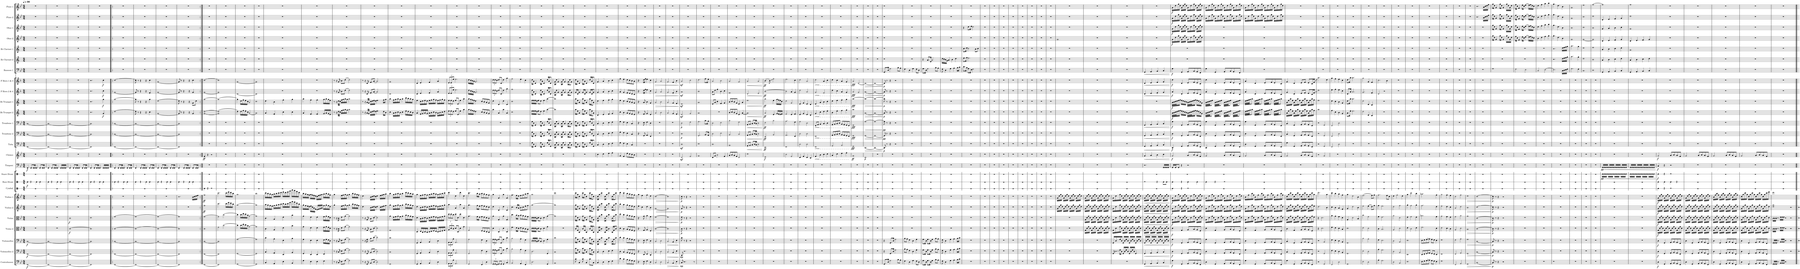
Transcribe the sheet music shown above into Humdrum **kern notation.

**kern	**dynam	**kern	**dynam	**kern	**dynam	**kern	**dynam	**kern	**dynam	**kern	**dynam	**kern	**dynam	**kern	**kern	**dynam	**kern	**dynam	**kern	**dynam	**kern	**dynam	**kern	**dynam	**kern	**dynam	**kern	**dynam	**kern	**dynam	**kern	**dynam	**kern	**dynam	**kern	**dynam	**kern	**dynam	**kern	**kern	**kern	**dynam	**kern	**dynam	**kern	**dynam	**kern	**dynam
*part26	*part26	*part25	*part25	*part24	*part24	*part23	*part23	*part22	*part22	*part21	*part21	*part20	*part20	*part19	*part18	*part18	*part17	*part17	*part16	*part16	*part15	*part15	*part14	*part14	*part13	*part13	*part12	*part12	*part11	*part11	*part10	*part10	*part9	*part9	*part8	*part8	*part7	*part7	*part6	*part5	*part4	*part4	*part3	*part3	*part2	*part2	*part1	*part1
*staff26	*staff26	*staff25	*staff25	*staff24	*staff24	*staff23	*staff23	*staff22	*staff22	*staff21	*staff21	*staff20	*staff20	*staff19	*staff18	*staff18	*staff17	*staff17	*staff16	*staff16	*staff15	*staff15	*staff14	*staff14	*staff13	*staff13	*staff12	*staff12	*staff11	*staff11	*staff10	*staff10	*staff9	*staff9	*staff8	*staff8	*staff7	*staff7	*staff6	*staff5	*staff4	*staff4	*staff3	*staff3	*staff2	*staff2	*staff1	*staff1
*I"Contrabasses	*	*I"Violoncellos 2	*	*I"Violoncellos	*	*I"Violas 2	*	*I"Violas	*	*I"Violins 2	*	*I"Violins 1	*	*I"Cymbal	*I"Bass Drum	*	*I"Snare Drum	*	*I"Timpani	*	*I"Chimes	*	*I"Tuba	*	*I"Trombone 2	*	*I"Trombone 1	*	*I"Bb Trumpet 2	*	*I"Bb Trumpet 1	*	*I"F Horn 2 &amp; 4	*	*I"F Horn 1 &amp; 3	*	*I"Bassoon 1	*	*I"Bb Clarinet 2	*I"Bb Clarinet 1	*I"Oboe 2	*	*I"Oboe 1	*	*I"Flute 2	*	*I"Flute 1	*
*I'Cbs.	*	*I'Vcs. 2	*	*I'Vcs.	*	*I'Vlas. 2	*	*I'Vlas.	*	*I'Vlns. 2	*	*I'Vlns. 1	*	*I'Cym.	*I'B. Dr.	*	*I'Sn. Dr.	*	*I'Timp.	*	*I'Cme.	*	*I'Tba.	*	*I'Tbn. 2	*	*I'Tbn. 1	*	*I'Bb Tpt. 2	*	*I'Bb Tpt. 1	*	*I'F Hn. 2 4	*	*I'F Hn. 1 3	*	*I'Bsn. 1	*	*I'Bb Cl. 2	*I'Bb Cl. 1	*I'Ob. 2	*	*I'Ob. 1	*	*I'Fl. 2	*	*I'Fl. 1	*
*	*	*	*	*	*	*	*	*	*	*	*	*	*	*stria1	*stria1	*	*stria1	*	*	*	*	*	*	*	*	*	*	*	*	*	*	*	*	*	*	*	*	*	*	*	*	*	*	*	*	*	*	*
*clefF4	*	*clefF4	*	*clefF4	*	*clefC3	*	*clefC3	*	*clefG2	*	*clefG2	*	*clefX	*clefX	*	*clefX	*	*clefF4	*	*clefG2	*	*clefF4	*	*clefF4	*	*clefF4	*	*clefG2	*	*clefG2	*	*clefG2	*	*clefG2	*	*clefF4	*	*clefG2	*clefG2	*clefG2	*	*clefG2	*	*clefG2	*	*clefG2	*
*Trd7c12	*	*	*	*	*	*	*	*	*	*	*	*	*	*	*	*	*	*	*	*	*	*	*	*	*	*	*	*	*Trd1c2	*	*Trd1c2	*	*Trd4c7	*	*Trd4c7	*	*	*	*Trd1c2	*Trd1c2	*	*	*	*	*	*	*	*
*k[b-e-]	*	*k[b-e-]	*	*k[b-e-]	*	*k[b-e-]	*	*k[b-e-]	*	*k[b-e-]	*	*k[b-e-]	*	*k[]	*k[]	*	*k[]	*	*k[b-e-]	*	*k[b-e-]	*	*k[b-e-]	*	*k[b-e-]	*	*k[b-e-]	*	*k[]	*	*k[]	*	*k[b-]	*	*k[b-]	*	*k[b-e-]	*	*k[]	*k[]	*k[b-e-]	*	*k[b-e-]	*	*k[b-e-]	*	*k[b-e-]	*
*M4/4	*	*M4/4	*	*M4/4	*	*M4/4	*	*M4/4	*	*M4/4	*	*M4/4	*	*M4/4	*M4/4	*	*M4/4	*	*M4/4	*	*M4/4	*	*M4/4	*	*M4/4	*	*M4/4	*	*M4/4	*	*M4/4	*	*M4/4	*	*M4/4	*	*M4/4	*	*M4/4	*M4/4	*M4/4	*	*M4/4	*	*M4/4	*	*M4/4	*
*MM90	*	*MM90	*	*MM90	*	*MM90	*	*MM90	*	*MM90	*	*MM90	*	*MM90	*MM90	*	*MM90	*	*MM90	*	*MM90	*	*MM90	*	*MM90	*	*MM90	*	*MM90	*	*MM90	*	*MM90	*	*MM90	*	*MM90	*	*MM90	*MM90	*MM90	*	*MM90	*	*MM90	*	*MM90	*
=1	=1	=1	=1	=1	=1	=1	=1	=1	=1	=1	=1	=1	=1	=1	=1	=1	=1	=1	=1	=1	=1	=1	=1	=1	=1	=1	=1	=1	=1	=1	=1	=1	=1	=1	=1	=1	=1	=1	=1	=1	=1	=1	=1	=1	=1	=1	=1	=1
!	!LO:DY:b	!	!LO:DY:b	!	!LO:DY:b	!	!	!	!	!	!	!	!	!	!	!LO:DY:b	!	!	!	!LO:DY:b	!	!	!	!	!	!	!	!	!	!	!	!	!	!	!	!	!	!	!	!	!	!	!	!	!	!	!	!
[1FF	f	[1FF	f	[1C	f	1r	.	1r	.	1r	.	1r	.	1r	4Re\	f	1r	.	4FF/	f	1r	.	[1FF	.	[1C	.	[1C	.	1r	.	1r	.	1r	.	1r	.	1r	.	1r	1r	1r	.	1r	.	1r	.	1r	.
.	.	.	.	.	.	.	.	.	.	.	.	.	.	.	4r	.	.	.	8FF/L	.	.	.	.	.	.	.	.	.	.	.	.	.	.	.	.	.	.	.	.	.	.	.	.	.	.	.	.	.
.	.	.	.	.	.	.	.	.	.	.	.	.	.	.	.	.	.	.	16FF/L	.	.	.	.	.	.	.	.	.	.	.	.	.	.	.	.	.	.	.	.	.	.	.	.	.	.	.	.	.
.	.	.	.	.	.	.	.	.	.	.	.	.	.	.	.	.	.	.	16FF/JJ	.	.	.	.	.	.	.	.	.	.	.	.	.	.	.	.	.	.	.	.	.	.	.	.	.	.	.	.	.
.	.	.	.	.	.	.	.	.	.	.	.	.	.	.	4Re\	.	.	.	4FF/	.	.	.	.	.	.	.	.	.	.	.	.	.	.	.	.	.	.	.	.	.	.	.	.	.	.	.	.	.
.	.	.	.	.	.	.	.	.	.	.	.	.	.	.	4Re\	.	.	.	8FF/L	.	.	.	.	.	.	.	.	.	.	.	.	.	.	.	.	.	.	.	.	.	.	.	.	.	.	.	.	.
.	.	.	.	.	.	.	.	.	.	.	.	.	.	.	.	.	.	.	16FF/L	.	.	.	.	.	.	.	.	.	.	.	.	.	.	.	.	.	.	.	.	.	.	.	.	.	.	.	.	.
.	.	.	.	.	.	.	.	.	.	.	.	.	.	.	.	.	.	.	16FF/JJ	.	.	.	.	.	.	.	.	.	.	.	.	.	.	.	.	.	.	.	.	.	.	.	.	.	.	.	.	.
=2	=2	=2	=2	=2	=2	=2	=2	=2	=2	=2	=2	=2	=2	=2	=2	=2	=2	=2	=2	=2	=2	=2	=2	=2	=2	=2	=2	=2	=2	=2	=2	=2	=2	=2	=2	=2	=2	=2	=2	=2	=2	=2	=2	=2	=2	=2	=2	=2
1FF_	.	1FF_	.	1C_	.	1r	.	1r	.	1r	.	1r	.	1r	4Re\	.	1r	.	4FF/	.	1r	.	1FF_	.	1C_	.	1C_	.	1r	.	1r	.	1r	.	1r	.	1r	.	1r	1r	1r	.	1r	.	1r	.	1r	.
.	.	.	.	.	.	.	.	.	.	.	.	.	.	.	4r	.	.	.	8FF/L	.	.	.	.	.	.	.	.	.	.	.	.	.	.	.	.	.	.	.	.	.	.	.	.	.	.	.	.	.
.	.	.	.	.	.	.	.	.	.	.	.	.	.	.	.	.	.	.	16FF/L	.	.	.	.	.	.	.	.	.	.	.	.	.	.	.	.	.	.	.	.	.	.	.	.	.	.	.	.	.
.	.	.	.	.	.	.	.	.	.	.	.	.	.	.	.	.	.	.	16FF/JJ	.	.	.	.	.	.	.	.	.	.	.	.	.	.	.	.	.	.	.	.	.	.	.	.	.	.	.	.	.
.	.	.	.	.	.	.	.	.	.	.	.	.	.	.	4Re\	.	.	.	4FF/	.	.	.	.	.	.	.	.	.	.	.	.	.	.	.	.	.	.	.	.	.	.	.	.	.	.	.	.	.
.	.	.	.	.	.	.	.	.	.	.	.	.	.	.	4Re\	.	.	.	16FF/LL	.	.	.	.	.	.	.	.	.	.	.	.	.	.	.	.	.	.	.	.	.	.	.	.	.	.	.	.	.
.	.	.	.	.	.	.	.	.	.	.	.	.	.	.	.	.	.	.	16FF/	.	.	.	.	.	.	.	.	.	.	.	.	.	.	.	.	.	.	.	.	.	.	.	.	.	.	.	.	.
.	.	.	.	.	.	.	.	.	.	.	.	.	.	.	.	.	.	.	16FF/	.	.	.	.	.	.	.	.	.	.	.	.	.	.	.	.	.	.	.	.	.	.	.	.	.	.	.	.	.
.	.	.	.	.	.	.	.	.	.	.	.	.	.	.	.	.	.	.	16FF/JJ	.	.	.	.	.	.	.	.	.	.	.	.	.	.	.	.	.	.	.	.	.	.	.	.	.	.	.	.	.
=3	=3	=3	=3	=3	=3	=3	=3	=3	=3	=3	=3	=3	=3	=3	=3	=3	=3	=3	=3	=3	=3	=3	=3	=3	=3	=3	=3	=3	=3	=3	=3	=3	=3	=3	=3	=3	=3	=3	=3	=3	=3	=3	=3	=3	=3	=3	=3	=3
!	!	!	!	!	!	!	!LO:DY:b	!	!LO:DY:b	!	!	!	!	!	!	!	!	!	!	!	!	!	!	!	!	!	!	!	!	!	!	!	!	!	!	!	!	!	!	!	!	!	!	!	!	!	!	!
1FF_	.	1FF_	.	1C_	.	[1c	f	1c	f	1r	.	1r	.	1r	4Re\	.	1r	.	4FF/	.	1r	.	1FF_	.	1C_	.	1C_	.	1r	.	1r	.	1r	.	1r	.	1r	.	1r	1r	1r	.	1r	.	1r	.	1r	.
.	.	.	.	.	.	.	.	.	.	.	.	.	.	.	4r	.	.	.	8FF/L	.	.	.	.	.	.	.	.	.	.	.	.	.	.	.	.	.	.	.	.	.	.	.	.	.	.	.	.	.
.	.	.	.	.	.	.	.	.	.	.	.	.	.	.	.	.	.	.	16FF/L	.	.	.	.	.	.	.	.	.	.	.	.	.	.	.	.	.	.	.	.	.	.	.	.	.	.	.	.	.
.	.	.	.	.	.	.	.	.	.	.	.	.	.	.	.	.	.	.	16FF/JJ	.	.	.	.	.	.	.	.	.	.	.	.	.	.	.	.	.	.	.	.	.	.	.	.	.	.	.	.	.
.	.	.	.	.	.	.	.	.	.	.	.	.	.	.	4Re\	.	.	.	4FF/	.	.	.	.	.	.	.	.	.	.	.	.	.	.	.	.	.	.	.	.	.	.	.	.	.	.	.	.	.
.	.	.	.	.	.	.	.	.	.	.	.	.	.	.	4Re\	.	.	.	8FF/L	.	.	.	.	.	.	.	.	.	.	.	.	.	.	.	.	.	.	.	.	.	.	.	.	.	.	.	.	.
.	.	.	.	.	.	.	.	.	.	.	.	.	.	.	.	.	.	.	16FF/L	.	.	.	.	.	.	.	.	.	.	.	.	.	.	.	.	.	.	.	.	.	.	.	.	.	.	.	.	.
.	.	.	.	.	.	.	.	.	.	.	.	.	.	.	.	.	.	.	16FF/JJ	.	.	.	.	.	.	.	.	.	.	.	.	.	.	.	.	.	.	.	.	.	.	.	.	.	.	.	.	.
=4	=4	=4	=4	=4	=4	=4	=4	=4	=4	=4	=4	=4	=4	=4	=4	=4	=4	=4	=4	=4	=4	=4	=4	=4	=4	=4	=4	=4	=4	=4	=4	=4	=4	=4	=4	=4	=4	=4	=4	=4	=4	=4	=4	=4	=4	=4	=4	=4
1FF]	.	1FF]	.	1C]	.	1c]	.	1d	.	1r	.	1r	.	1r	4Re\	.	1r	.	4FF/	.	1r	.	1FF]	.	1C]	.	1C]	.	2.r	.	2.r	.	2.r	.	2.r	.	1r	.	1r	1r	1r	.	1r	.	1r	.	1r	.
.	.	.	.	.	.	.	.	.	.	.	.	.	.	.	4r	.	.	.	8FF/L	.	.	.	.	.	.	.	.	.	.	.	.	.	.	.	.	.	.	.	.	.	.	.	.	.	.	.	.	.
.	.	.	.	.	.	.	.	.	.	.	.	.	.	.	.	.	.	.	16FF/L	.	.	.	.	.	.	.	.	.	.	.	.	.	.	.	.	.	.	.	.	.	.	.	.	.	.	.	.	.
.	.	.	.	.	.	.	.	.	.	.	.	.	.	.	.	.	.	.	16FF/JJ	.	.	.	.	.	.	.	.	.	.	.	.	.	.	.	.	.	.	.	.	.	.	.	.	.	.	.	.	.
.	.	.	.	.	.	.	.	.	.	.	.	.	.	.	4Re\	.	.	.	4FF/	.	.	.	.	.	.	.	.	.	.	.	.	.	.	.	.	.	.	.	.	.	.	.	.	.	.	.	.	.
!	!	!	!	!	!	!	!	!	!	!	!	!	!	!	!	!	!	!	!	!	!	!	!	!	!	!	!	!	!	!LO:DY:b	!	!LO:DY:b	!	!LO:DY:b	!	!LO:DY:b	!	!	!	!	!	!	!	!	!	!	!	!
.	.	.	.	.	.	.	.	.	.	.	.	.	.	.	4Re\	.	.	.	16FF/LL	.	.	.	.	.	.	.	.	.	4g/	f	4gg\	f	4cc\	f	4cc\	f	.	.	.	.	.	.	.	.	.	.	.	.
.	.	.	.	.	.	.	.	.	.	.	.	.	.	.	.	.	.	.	16FF/	.	.	.	.	.	.	.	.	.	.	.	.	.	.	.	.	.	.	.	.	.	.	.	.	.	.	.	.	.
.	.	.	.	.	.	.	.	.	.	.	.	.	.	.	.	.	.	.	16FF/	.	.	.	.	.	.	.	.	.	.	.	.	.	.	.	.	.	.	.	.	.	.	.	.	.	.	.	.	.
.	.	.	.	.	.	.	.	.	.	.	.	.	.	.	.	.	.	.	16FF/JJ	.	.	.	.	.	.	.	.	.	.	.	.	.	.	.	.	.	.	.	.	.	.	.	.	.	.	.	.	.
=5!|:	=5!|:	=5!|:	=5!|:	=5!|:	=5!|:	=5!|:	=5!|:	=5!|:	=5!|:	=5!|:	=5!|:	=5!|:	=5!|:	=5!|:	=5!|:	=5!|:	=5!|:	=5!|:	=5!|:	=5!|:	=5!|:	=5!|:	=5!|:	=5!|:	=5!|:	=5!|:	=5!|:	=5!|:	=5!|:	=5!|:	=5!|:	=5!|:	=5!|:	=5!|:	=5!|:	=5!|:	=5!|:	=5!|:	=5!|:	=5!|:	=5!|:	=5!|:	=5!|:	=5!|:	=5!|:	=5!|:	=5!|:	=5!|:
[1FF	.	[1FF	.	[1C	.	[1c	.	[1f	.	1r	.	1r	.	1r	4Re\	.	1r	.	4FF/	.	1r	.	[1FF	.	[1C	.	[1C	.	[1dd	.	[1gg	.	[1g	.	[1cc	.	1r	.	1r	1r	1r	.	1r	.	1r	.	1r	.
.	.	.	.	.	.	.	.	.	.	.	.	.	.	.	4r	.	.	.	8FF/L	.	.	.	.	.	.	.	.	.	.	.	.	.	.	.	.	.	.	.	.	.	.	.	.	.	.	.	.	.
.	.	.	.	.	.	.	.	.	.	.	.	.	.	.	.	.	.	.	16FF/L	.	.	.	.	.	.	.	.	.	.	.	.	.	.	.	.	.	.	.	.	.	.	.	.	.	.	.	.	.
.	.	.	.	.	.	.	.	.	.	.	.	.	.	.	.	.	.	.	16FF/JJ	.	.	.	.	.	.	.	.	.	.	.	.	.	.	.	.	.	.	.	.	.	.	.	.	.	.	.	.	.
.	.	.	.	.	.	.	.	.	.	.	.	.	.	.	4Re\	.	.	.	4FF/	.	.	.	.	.	.	.	.	.	.	.	.	.	.	.	.	.	.	.	.	.	.	.	.	.	.	.	.	.
.	.	.	.	.	.	.	.	.	.	.	.	.	.	.	4Re\	.	.	.	8FF/L	.	.	.	.	.	.	.	.	.	.	.	.	.	.	.	.	.	.	.	.	.	.	.	.	.	.	.	.	.
.	.	.	.	.	.	.	.	.	.	.	.	.	.	.	.	.	.	.	16FF/L	.	.	.	.	.	.	.	.	.	.	.	.	.	.	.	.	.	.	.	.	.	.	.	.	.	.	.	.	.
.	.	.	.	.	.	.	.	.	.	.	.	.	.	.	.	.	.	.	16FF/JJ	.	.	.	.	.	.	.	.	.	.	.	.	.	.	.	.	.	.	.	.	.	.	.	.	.	.	.	.	.
=6	=6	=6	=6	=6	=6	=6	=6	=6	=6	=6	=6	=6	=6	=6	=6	=6	=6	=6	=6	=6	=6	=6	=6	=6	=6	=6	=6	=6	=6	=6	=6	=6	=6	=6	=6	=6	=6	=6	=6	=6	=6	=6	=6	=6	=6	=6	=6	=6
1FF_	.	1FF_	.	1C_	.	1c_	.	1f_	.	1r	.	1r	.	1r	4Re\	.	1r	.	4FF/	.	1r	.	1FF_	.	1C_	.	1C_	.	8dd\]	.	8gg\]	.	8g/]	.	8cc\]	.	1r	.	1r	1r	1r	.	1r	.	1r	.	1r	.
.	.	.	.	.	.	.	.	.	.	.	.	.	.	.	.	.	.	.	.	.	.	.	.	.	.	.	.	.	8r	.	8r	.	8r	.	8r	.	.	.	.	.	.	.	.	.	.	.	.	.
.	.	.	.	.	.	.	.	.	.	.	.	.	.	.	4r	.	.	.	8FF/L	.	.	.	.	.	.	.	.	.	4r	.	4r	.	4r	.	4r	.	.	.	.	.	.	.	.	.	.	.	.	.
.	.	.	.	.	.	.	.	.	.	.	.	.	.	.	.	.	.	.	16FF/L	.	.	.	.	.	.	.	.	.	.	.	.	.	.	.	.	.	.	.	.	.	.	.	.	.	.	.	.	.
.	.	.	.	.	.	.	.	.	.	.	.	.	.	.	.	.	.	.	16FF/JJ	.	.	.	.	.	.	.	.	.	.	.	.	.	.	.	.	.	.	.	.	.	.	.	.	.	.	.	.	.
.	.	.	.	.	.	.	.	.	.	.	.	.	.	.	4Re\	.	.	.	4FF/	.	.	.	.	.	.	.	.	.	4r	.	4r	.	4r	.	4r	.	.	.	.	.	.	.	.	.	.	.	.	.
.	.	.	.	.	.	.	.	.	.	.	.	.	.	.	4Re\	.	.	.	8FF/L	.	.	.	.	.	.	.	.	.	4cc\	.	4gg\	.	4f/	.	4cc\	.	.	.	.	.	.	.	.	.	.	.	.	.
.	.	.	.	.	.	.	.	.	.	.	.	.	.	.	.	.	.	.	16FF/L	.	.	.	.	.	.	.	.	.	.	.	.	.	.	.	.	.	.	.	.	.	.	.	.	.	.	.	.	.
.	.	.	.	.	.	.	.	.	.	.	.	.	.	.	.	.	.	.	16FF/JJ	.	.	.	.	.	.	.	.	.	.	.	.	.	.	.	.	.	.	.	.	.	.	.	.	.	.	.	.	.
=7	=7	=7	=7	=7	=7	=7	=7	=7	=7	=7	=7	=7	=7	=7	=7	=7	=7	=7	=7	=7	=7	=7	=7	=7	=7	=7	=7	=7	=7	=7	=7	=7	=7	=7	=7	=7	=7	=7	=7	=7	=7	=7	=7	=7	=7	=7	=7	=7
1FF_	.	1FF_	.	1C_	.	1c_	.	1f_	.	1r	.	1r	.	1r	4Re\	.	1r	.	4FF/	.	1r	.	1FF_	.	1C_	.	1C_	.	[1g	.	[1dd	.	[1g	.	[1g	.	1r	.	1r	1r	1r	.	1r	.	1r	.	1r	.
.	.	.	.	.	.	.	.	.	.	.	.	.	.	.	4r	.	.	.	8FF/L	.	.	.	.	.	.	.	.	.	.	.	.	.	.	.	.	.	.	.	.	.	.	.	.	.	.	.	.	.
.	.	.	.	.	.	.	.	.	.	.	.	.	.	.	.	.	.	.	16FF/L	.	.	.	.	.	.	.	.	.	.	.	.	.	.	.	.	.	.	.	.	.	.	.	.	.	.	.	.	.
.	.	.	.	.	.	.	.	.	.	.	.	.	.	.	.	.	.	.	16FF/JJ	.	.	.	.	.	.	.	.	.	.	.	.	.	.	.	.	.	.	.	.	.	.	.	.	.	.	.	.	.
.	.	.	.	.	.	.	.	.	.	.	.	.	.	.	4Re\	.	.	.	4FF/	.	.	.	.	.	.	.	.	.	.	.	.	.	.	.	.	.	.	.	.	.	.	.	.	.	.	.	.	.
.	.	.	.	.	.	.	.	.	.	.	.	.	.	.	4Re\	.	.	.	8FF/L	.	.	.	.	.	.	.	.	.	.	.	.	.	.	.	.	.	.	.	.	.	.	.	.	.	.	.	.	.
.	.	.	.	.	.	.	.	.	.	.	.	.	.	.	.	.	.	.	16FF/L	.	.	.	.	.	.	.	.	.	.	.	.	.	.	.	.	.	.	.	.	.	.	.	.	.	.	.	.	.
.	.	.	.	.	.	.	.	.	.	.	.	.	.	.	.	.	.	.	16FF/JJ	.	.	.	.	.	.	.	.	.	.	.	.	.	.	.	.	.	.	.	.	.	.	.	.	.	.	.	.	.
=8	=8	=8	=8	=8	=8	=8	=8	=8	=8	=8	=8	=8	=8	=8	=8	=8	=8	=8	=8	=8	=8	=8	=8	=8	=8	=8	=8	=8	=8	=8	=8	=8	=8	=8	=8	=8	=8	=8	=8	=8	=8	=8	=8	=8	=8	=8	=8	=8
1FF]	.	1FF]	.	1C]	.	1c]	.	1f]	.	1r	.	2.r	.	1r	4Re\	.	1r	.	4FF/	.	1r	.	1FF]	.	1C]	.	1C]	.	8g/]	.	8dd\]	.	8g/]	.	8g/]	.	1r	.	1r	1r	1r	.	1r	.	1r	.	1r	.
.	.	.	.	.	.	.	.	.	.	.	.	.	.	.	.	.	.	.	.	.	.	.	.	.	.	.	.	.	8r	.	8r	.	8r	.	8r	.	.	.	.	.	.	.	.	.	.	.	.	.
.	.	.	.	.	.	.	.	.	.	.	.	.	.	.	4r	.	.	.	8FF/L	.	.	.	.	.	.	.	.	.	4r	.	4r	.	4r	.	4r	.	.	.	.	.	.	.	.	.	.	.	.	.
.	.	.	.	.	.	.	.	.	.	.	.	.	.	.	.	.	.	.	16FF/L	.	.	.	.	.	.	.	.	.	.	.	.	.	.	.	.	.	.	.	.	.	.	.	.	.	.	.	.	.
.	.	.	.	.	.	.	.	.	.	.	.	.	.	.	.	.	.	.	16FF/JJ	.	.	.	.	.	.	.	.	.	.	.	.	.	.	.	.	.	.	.	.	.	.	.	.	.	.	.	.	.
.	.	.	.	.	.	.	.	.	.	.	.	.	.	.	4Re\	.	.	.	4FF/	.	.	.	.	.	.	.	.	.	4r	.	4r	.	4r	.	4r	.	.	.	.	.	.	.	.	.	.	.	.	.
.	.	.	.	.	.	.	.	.	.	.	.	16b-\LL	.	.	4Re\	.	.	.	8FF/L	.	.	.	.	.	.	.	.	.	4g/	.	8g\L	.	4g/	.	4cc\	.	.	.	.	.	.	.	.	.	.	.	.	.
.	.	.	.	.	.	.	.	.	.	.	.	16cc\	.	.	.	.	.	.	.	.	.	.	.	.	.	.	.	.	.	.	.	.	.	.	.	.	.	.	.	.	.	.	.	.	.	.	.	.
.	.	.	.	.	.	.	.	.	.	.	.	16dd\	.	.	.	.	.	.	16FF/L	.	.	.	.	.	.	.	.	.	.	.	8dd\J	.	.	.	.	.	.	.	.	.	.	.	.	.	.	.	.	.
.	.	.	.	.	.	.	.	.	.	.	.	16ee-\JJ	.	.	.	.	.	.	16FF/JJ	.	.	.	.	.	.	.	.	.	.	.	.	.	.	.	.	.	.	.	.	.	.	.	.	.	.	.	.	.
=9:|!	=9:|!	=9:|!	=9:|!	=9:|!	=9:|!	=9:|!	=9:|!	=9:|!	=9:|!	=9:|!	=9:|!	=9:|!	=9:|!	=9:|!	=9:|!	=9:|!	=9:|!	=9:|!	=9:|!	=9:|!	=9:|!	=9:|!	=9:|!	=9:|!	=9:|!	=9:|!	=9:|!	=9:|!	=9:|!	=9:|!	=9:|!	=9:|!	=9:|!	=9:|!	=9:|!	=9:|!	=9:|!	=9:|!	=9:|!	=9:|!	=9:|!	=9:|!	=9:|!	=9:|!	=9:|!	=9:|!	=9:|!	=9:|!
!	!	!	!	!	!	!	!	!	!	!	!LO:DY:b	!	!LO:DY:b	!	!	!	!	!	!	!	!	!LO:DY:b	!	!	!	!	!	!	!	!	!	!	!	!	!	!	!	!	!	!	!	!	!	!	!	!	!	!
[1FF	.	[1FF	.	[1C	.	1c	.	[1f	.	1ff	ff	1ff	ff	4Re\	1r	.	1r	.	1r	.	4f/	ff	1r	.	1r	.	1r	.	[1g [1dd	.	[1gg	.	[1g	.	[1cc	.	1r	.	1r	1r	1r	.	1r	.	1r	.	1r	.
.	.	.	.	.	.	.	.	.	.	.	.	.	.	4r	.	.	.	.	.	.	4r	.	.	.	.	.	.	.	.	.	.	.	.	.	.	.	.	.	.	.	.	.	.	.	.	.	.	.
.	.	.	.	.	.	.	.	.	.	.	.	.	.	2r	.	.	.	.	.	.	2r	.	.	.	.	.	.	.	.	.	.	.	.	.	.	.	.	.	.	.	.	.	.	.	.	.	.	.
=10	=10	=10	=10	=10	=10	=10	=10	=10	=10	=10	=10	=10	=10	=10	=10	=10	=10	=10	=10	=10	=10	=10	=10	=10	=10	=10	=10	=10	=10	=10	=10	=10	=10	=10	=10	=10	=10	=10	=10	=10	=10	=10	=10	=10	=10	=10	=10	=10
1FF]	.	1FF]	.	1C]	.	2f\	.	2f\]	.	2.ccc\	.	2.ccc\	.	1r	1r	.	1r	.	1r	.	1r	.	1r	.	1r	.	1r	.	(1g] 1dd]	.	(1gg]	.	1g]	.	1cc]	.	1r	.	1r	1r	1r	.	1r	.	1r	.	1r	.
.	.	.	.	.	.	[2cc\	.	[2cc\	.	.	.	.	.	.	.	.	.	.	.	.	.	.	.	.	.	.	.	.	.	.	.	.	.	.	.	.	.	.	.	.	.	.	.	.	.	.	.	.
.	.	.	.	.	.	.	.	.	.	16ccc\LL	.	16ccc\LL	.	.	.	.	.	.	.	.	.	.	.	.	.	.	.	.	.	.	.	.	.	.	.	.	.	.	.	.	.	.	.	.	.	.	.	.
.	.	.	.	.	.	.	.	.	.	16eee-\	.	16eee-\	.	.	.	.	.	.	.	.	.	.	.	.	.	.	.	.	.	.	.	.	.	.	.	.	.	.	.	.	.	.	.	.	.	.	.	.
.	.	.	.	.	.	.	.	.	.	16ddd\	.	16ddd\	.	.	.	.	.	.	.	.	.	.	.	.	.	.	.	.	.	.	.	.	.	.	.	.	.	.	.	.	.	.	.	.	.	.	.	.
.	.	.	.	.	.	.	.	.	.	16bb-\JJ	.	16bb-\JJ	.	.	.	.	.	.	.	.	.	.	.	.	.	.	.	.	.	.	.	.	.	.	.	.	.	.	.	.	.	.	.	.	.	.	.	.
=11	=11	=11	=11	=11	=11	=11	=11	=11	=11	=11	=11	=11	=11	=11	=11	=11	=11	=11	=11	=11	=11	=11	=11	=11	=11	=11	=11	=11	=11	=11	=11	=11	=11	=11	=11	=11	=11	=11	=11	=11	=11	=11	=11	=11	=11	=11	=11	=11
[1GG	.	[1GG	.	[1G	.	4cc\]	.	4cc\]	.	[1gg	.	1gg	.	1r	1r	.	1r	.	1r	.	1r	.	1r	.	1r	.	1r	.	4dd\)	.	4gg\)	.	[1d	.	[1g	.	1r	.	1r	1r	1r	.	1r	.	1r	.	1r	.
.	.	.	.	.	.	16cc\LL	.	16cc\LL	.	.	.	.	.	.	.	.	.	.	.	.	.	.	.	.	.	.	.	.	16dd\LL	.	16dd\LL	.	.	.	.	.	.	.	.	.	.	.	.	.	.	.	.	.
.	.	.	.	.	.	16ee-\	.	16ee-\	.	.	.	.	.	.	.	.	.	.	.	.	.	.	.	.	.	.	.	.	16ff\	.	16ff\	.	.	.	.	.	.	.	.	.	.	.	.	.	.	.	.	.
.	.	.	.	.	.	16dd\	.	16dd\	.	.	.	.	.	.	.	.	.	.	.	.	.	.	.	.	.	.	.	.	16ee\	.	16ee\	.	.	.	.	.	.	.	.	.	.	.	.	.	.	.	.	.
.	.	.	.	.	.	16b-\JJ	.	16b-\JJ	.	.	.	.	.	.	.	.	.	.	.	.	.	.	.	.	.	.	.	.	16cc\JJ	.	16cc\JJ	.	.	.	.	.	.	.	.	.	.	.	.	.	.	.	.	.
.	.	.	.	.	.	[2g\	.	[2g\	.	.	.	.	.	.	.	.	.	.	.	.	.	.	.	.	.	.	.	.	[2a/	.	2a/	.	.	.	.	.	.	.	.	.	.	.	.	.	.	.	.	.
=12	=12	=12	=12	=12	=12	=12	=12	=12	=12	=12	=12	=12	=12	=12	=12	=12	=12	=12	=12	=12	=12	=12	=12	=12	=12	=12	=12	=12	=12	=12	=12	=12	=12	=12	=12	=12	=12	=12	=12	=12	=12	=12	=12	=12	=12	=12	=12	=12
1GG]	.	1GG]	.	1G]	.	1g]	.	1g]	.	1gg]	.	1bb-	.	1r	1r	.	1r	.	1r	.	1r	.	1r	.	1r	.	1r	.	1a]	.	1cc	.	1d]	.	1g]	.	1r	.	1r	1r	1r	.	1r	.	1r	.	1r	.
=13	=13	=13	=13	=13	=13	=13	=13	=13	=13	=13	=13	=13	=13	=13	=13	=13	=13	=13	=13	=13	=13	=13	=13	=13	=13	=13	=13	=13	=13	=13	=13	=13	=13	=13	=13	=13	=13	=13	=13	=13	=13	=13	=13	=13	=13	=13	=13	=13
4C/	.	4C/	.	4c\	.	4c\	.	4c\	.	16aa\LL	.	16ccc\LL	.	1r	1r	.	1r	.	1r	.	1r	.	1r	.	1r	.	1r	.	4a/	.	4dd\	.	1r	.	1r	.	1r	.	1r	1r	1r	.	1r	.	1r	.	1r	.
.	.	.	.	.	.	.	.	.	.	16gg\	.	16bb-\	.	.	.	.	.	.	.	.	.	.	.	.	.	.	.	.	.	.	.	.	.	.	.	.	.	.	.	.	.	.	.	.	.	.	.	.
.	.	.	.	.	.	.	.	.	.	16ff\	.	16aa\	.	.	.	.	.	.	.	.	.	.	.	.	.	.	.	.	.	.	.	.	.	.	.	.	.	.	.	.	.	.	.	.	.	.	.	.
.	.	.	.	.	.	.	.	.	.	16ee-\JJ	.	16gg\JJ	.	.	.	.	.	.	.	.	.	.	.	.	.	.	.	.	.	.	.	.	.	.	.	.	.	.	.	.	.	.	.	.	.	.	.	.
4AA/	.	4AA/	.	4A\	.	4A/	.	4A/	.	16ff\LL	.	16aa\LL	.	.	.	.	.	.	.	.	.	.	.	.	.	.	.	.	4f/	.	4b\	.	.	.	.	.	.	.	.	.	.	.	.	.	.	.	.	.
.	.	.	.	.	.	.	.	.	.	16gg\	.	16bb-\	.	.	.	.	.	.	.	.	.	.	.	.	.	.	.	.	.	.	.	.	.	.	.	.	.	.	.	.	.	.	.	.	.	.	.	.
.	.	.	.	.	.	.	.	.	.	16aa\	.	16ccc\	.	.	.	.	.	.	.	.	.	.	.	.	.	.	.	.	.	.	.	.	.	.	.	.	.	.	.	.	.	.	.	.	.	.	.	.
.	.	.	.	.	.	.	.	.	.	16bb-\JJ	.	16ddd\JJ	.	.	.	.	.	.	.	.	.	.	.	.	.	.	.	.	.	.	.	.	.	.	.	.	.	.	.	.	.	.	.	.	.	.	.	.
4E-\	.	4EE-/	.	4E-\	.	4e-\	.	4e-\	.	16ccc\LL	.	16eee-\LL	.	.	.	.	.	.	.	.	.	.	.	.	.	.	.	.	4cc\	.	4ff\	.	.	.	.	.	.	.	.	.	.	.	.	.	.	.	.	.
.	.	.	.	.	.	.	.	.	.	16bb-\	.	16ddd\	.	.	.	.	.	.	.	.	.	.	.	.	.	.	.	.	.	.	.	.	.	.	.	.	.	.	.	.	.	.	.	.	.	.	.	.
.	.	.	.	.	.	.	.	.	.	16ccc\	.	16eee-\	.	.	.	.	.	.	.	.	.	.	.	.	.	.	.	.	.	.	.	.	.	.	.	.	.	.	.	.	.	.	.	.	.	.	.	.
.	.	.	.	.	.	.	.	.	.	16eee-\JJ	.	16ggg\JJ	.	.	.	.	.	.	.	.	.	.	.	.	.	.	.	.	.	.	.	.	.	.	.	.	.	.	.	.	.	.	.	.	.	.	.	.
4BB-/	.	4BB-/	.	4B-\	.	4b-\	.	4b-\	.	16ggg\LL	.	16bbb-\LL	.	.	.	.	.	.	.	.	.	.	.	.	.	.	.	.	4cc\	.	4gg\	.	.	.	.	.	.	.	.	.	.	.	.	.	.	.	.	.
.	.	.	.	.	.	.	.	.	.	16fff\	.	16aaa\	.	.	.	.	.	.	.	.	.	.	.	.	.	.	.	.	.	.	.	.	.	.	.	.	.	.	.	.	.	.	.	.	.	.	.	.
.	.	.	.	.	.	.	.	.	.	16ddd\	.	16fff\	.	.	.	.	.	.	.	.	.	.	.	.	.	.	.	.	.	.	.	.	.	.	.	.	.	.	.	.	.	.	.	.	.	.	.	.
.	.	.	.	.	.	.	.	.	.	16bb-\JJ	.	16ddd\JJ	.	.	.	.	.	.	.	.	.	.	.	.	.	.	.	.	.	.	.	.	.	.	.	.	.	.	.	.	.	.	.	.	.	.	.	.
=14	=14	=14	=14	=14	=14	=14	=14	=14	=14	=14	=14	=14	=14	=14	=14	=14	=14	=14	=14	=14	=14	=14	=14	=14	=14	=14	=14	=14	=14	=14	=14	=14	=14	=14	=14	=14	=14	=14	=14	=14	=14	=14	=14	=14	=14	=14	=14	=14
4G\	.	4GG/	.	4G\	.	4g\	.	4g\	.	16gg\LL	.	16bb-\LL	.	1r	1r	.	1r	.	1r	.	1r	.	1r	.	1r	.	1r	.	4a/	.	4aa\	.	1r	.	1r	.	1r	.	1r	1r	1r	.	1r	.	1r	.	1r	.
.	.	.	.	.	.	.	.	.	.	16ff\	.	16aa\	.	.	.	.	.	.	.	.	.	.	.	.	.	.	.	.	.	.	.	.	.	.	.	.	.	.	.	.	.	.	.	.	.	.	.	.
.	.	.	.	.	.	.	.	.	.	16ee-\	.	16gg\	.	.	.	.	.	.	.	.	.	.	.	.	.	.	.	.	.	.	.	.	.	.	.	.	.	.	.	.	.	.	.	.	.	.	.	.
.	.	.	.	.	.	.	.	.	.	16dd\JJ	.	16ff\JJ	.	.	.	.	.	.	.	.	.	.	.	.	.	.	.	.	.	.	.	.	.	.	.	.	.	.	.	.	.	.	.	.	.	.	.	.
4E-\	.	4EE-/	.	4E-\	.	4e-\	.	4e-\	.	16ee-\LL	.	16gg\LL	.	.	.	.	.	.	.	.	.	.	.	.	.	.	.	.	4f/	.	4ff\	.	.	.	.	.	.	.	.	.	.	.	.	.	.	.	.	.
.	.	.	.	.	.	.	.	.	.	16cc\	.	16ff\	.	.	.	.	.	.	.	.	.	.	.	.	.	.	.	.	.	.	.	.	.	.	.	.	.	.	.	.	.	.	.	.	.	.	.	.
.	.	.	.	.	.	.	.	.	.	16a\	.	16ee-\	.	.	.	.	.	.	.	.	.	.	.	.	.	.	.	.	.	.	.	.	.	.	.	.	.	.	.	.	.	.	.	.	.	.	.	.
.	.	.	.	.	.	.	.	.	.	16f\JJ	.	16dd\JJ	.	.	.	.	.	.	.	.	.	.	.	.	.	.	.	.	.	.	.	.	.	.	.	.	.	.	.	.	.	.	.	.	.	.	.	.
4E-\	.	4EE-/	.	4E-\	.	4e-\	.	4e-\	.	16e-/LL	.	16cc\LL	.	.	.	.	.	.	.	.	.	.	.	.	.	.	.	.	4f/	.	4ff\	.	.	.	.	.	.	.	.	.	.	.	.	.	.	.	.	.
.	.	.	.	.	.	.	.	.	.	16f/	.	16ee-\	.	.	.	.	.	.	.	.	.	.	.	.	.	.	.	.	.	.	.	.	.	.	.	.	.	.	.	.	.	.	.	.	.	.	.	.
.	.	.	.	.	.	.	.	.	.	16g/	.	16ff\	.	.	.	.	.	.	.	.	.	.	.	.	.	.	.	.	.	.	.	.	.	.	.	.	.	.	.	.	.	.	.	.	.	.	.	.
.	.	.	.	.	.	.	.	.	.	16a/JJ	.	16gg\JJ	.	.	.	.	.	.	.	.	.	.	.	.	.	.	.	.	.	.	.	.	.	.	.	.	.	.	.	.	.	.	.	.	.	.	.	.
4F\	.	4FF/	.	16F\LL	.	16f\LL	.	16f\LL	.	16ff\LL	.	16aa\LL	.	.	.	.	.	.	.	.	.	.	.	.	.	.	.	.	16g/LL	.	16gg\LL	.	.	.	.	.	.	.	.	.	.	.	.	.	.	.	.	.
.	.	.	.	16G\	.	16g\	.	16g\	.	16gg\	.	16bb-\	.	.	.	.	.	.	.	.	.	.	.	.	.	.	.	.	16a/	.	16aa\	.	.	.	.	.	.	.	.	.	.	.	.	.	.	.	.	.
.	.	.	.	16F\	.	16f\	.	16f\	.	16ff\	.	16aa\	.	.	.	.	.	.	.	.	.	.	.	.	.	.	.	.	16g/	.	16gg\	.	.	.	.	.	.	.	.	.	.	.	.	.	.	.	.	.
.	.	.	.	16D\JJ	.	16d\JJ	.	16d\JJ	.	16dd\JJ	.	16ff\JJ	.	.	.	.	.	.	.	.	.	.	.	.	.	.	.	.	16e/JJ	.	16ee\JJ	.	.	.	.	.	.	.	.	.	.	.	.	.	.	.	.	.
=15	=15	=15	=15	=15	=15	=15	=15	=15	=15	=15	=15	=15	=15	=15	=15	=15	=15	=15	=15	=15	=15	=15	=15	=15	=15	=15	=15	=15	=15	=15	=15	=15	=15	=15	=15	=15	=15	=15	=15	=15	=15	=15	=15	=15	=15	=15	=15	=15
8r	.	8r	.	8r	.	8r	.	8r	.	4gg\	.	4gg\	.	1r	1r	.	1r	.	1r	.	1r	.	1r	.	1r	.	1r	.	8r	.	8r	.	8r	.	8r	.	1r	.	1r	1r	1r	.	1r	.	1r	.	1r	.
16r	.	16r	.	16r	.	16r	.	16r	.	.	.	.	.	.	.	.	.	.	.	.	.	.	.	.	.	.	.	.	16r	.	16r	.	16r	.	16r	.	.	.	.	.	.	.	.	.	.	.	.	.
16C/	.	16C/	.	16C/	.	16c\	.	16c\	.	.	.	.	.	.	.	.	.	.	.	.	.	.	.	.	.	.	.	.	32dd\LLL	.	32dd\LLL	.	16g/	.	16g/	.	.	.	.	.	.	.	.	.	.	.	.	.
.	.	.	.	.	.	.	.	.	.	.	.	.	.	.	.	.	.	.	.	.	.	.	.	.	.	.	.	.	32cc\JJJ	.	32cc\JJJ	.	.	.	.	.	.	.	.	.	.	.	.	.	.	.	.	.
8E-\L	.	8E-\L	.	8E-\L	.	8e-\L	.	8e-\L	.	16ee-\LL	.	16ee-\LL	.	.	.	.	.	.	.	.	.	.	.	.	.	.	.	.	16ff\LL	.	16ff\LL	.	8b-\L	.	8b-\L	.	.	.	.	.	.	.	.	.	.	.	.	.
.	.	.	.	.	.	.	.	.	.	16ff\	.	16ff\	.	.	.	.	.	.	.	.	.	.	.	.	.	.	.	.	16gg\	.	16gg\	.	.	.	.	.	.	.	.	.	.	.	.	.	.	.	.	.
(8G\J	.	(8G\J	.	(8G\J	.	(8g\J	.	(8g\J	.	16gg\	.	16gg\	.	.	.	.	.	.	.	.	.	.	.	.	.	.	.	.	16aa\	.	16aa\	.	(8dd\J	.	(8dd\J	.	.	.	.	.	.	.	.	.	.	.	.	.
.	.	.	.	.	.	.	.	.	.	16ff\JJ	.	16ff\JJ	.	.	.	.	.	.	.	.	.	.	.	.	.	.	.	.	16gg\JJ	.	16gg\JJ	.	.	.	.	.	.	.	.	.	.	.	.	.	.	.	.	.
2G\)	.	2G\)	.	2G\)	.	2g\)	.	2g\)	.	4gg\	.	4gg\	.	.	.	.	.	.	.	.	.	.	.	.	.	.	.	.	2aa\	.	2aa\	.	2dd\)	.	2dd\)	.	.	.	.	.	.	.	.	.	.	.	.	.
.	.	.	.	.	.	.	.	.	.	16bb-\LL	.	16bb-\LL	.	.	.	.	.	.	.	.	.	.	.	.	.	.	.	.	.	.	.	.	.	.	.	.	.	.	.	.	.	.	.	.	.	.	.	.
.	.	.	.	.	.	.	.	.	.	16aa\	.	16aa\	.	.	.	.	.	.	.	.	.	.	.	.	.	.	.	.	.	.	.	.	.	.	.	.	.	.	.	.	.	.	.	.	.	.	.	.
.	.	.	.	.	.	.	.	.	.	16gg\	.	16gg\	.	.	.	.	.	.	.	.	.	.	.	.	.	.	.	.	.	.	.	.	.	.	.	.	.	.	.	.	.	.	.	.	.	.	.	.
.	.	.	.	.	.	.	.	.	.	16ff\JJ	.	16ff\JJ	.	.	.	.	.	.	.	.	.	.	.	.	.	.	.	.	.	.	.	.	.	.	.	.	.	.	.	.	.	.	.	.	.	.	.	.
=16	=16	=16	=16	=16	=16	=16	=16	=16	=16	=16	=16	=16	=16	=16	=16	=16	=16	=16	=16	=16	=16	=16	=16	=16	=16	=16	=16	=16	=16	=16	=16	=16	=16	=16	=16	=16	=16	=16	=16	=16	=16	=16	=16	=16	=16	=16	=16	=16
8r	.	8r	.	8r	.	8r	.	8r	.	4dd\	.	4dd\	.	1r	1r	.	1r	.	1r	.	1r	.	1r	.	1r	.	1r	.	8r	.	8r	.	8r	.	8r	.	1r	.	1r	1r	1r	.	1r	.	1r	.	1r	.
16r	.	16r	.	16r	.	16r	.	16r	.	.	.	.	.	.	.	.	.	.	.	.	.	.	.	.	.	.	.	.	16r	.	16r	.	16r	.	16r	.	.	.	.	.	.	.	.	.	.	.	.	.
16GG/	.	16GG/	.	16G\	.	16G/	.	16G/	.	.	.	.	.	.	.	.	.	.	.	.	.	.	.	.	.	.	.	.	32a/LLL	.	32a/LLL	.	16d/	.	16d/	.	.	.	.	.	.	.	.	.	.	.	.	.
.	.	.	.	.	.	.	.	.	.	.	.	.	.	.	.	.	.	.	.	.	.	.	.	.	.	.	.	.	32g/JJJ	.	32g/JJJ	.	.	.	.	.	.	.	.	.	.	.	.	.	.	.	.	.
8BB-/L	.	8BB-/L	.	8B-\L	.	8B-\L	.	8B-\L	.	16b-\LL	.	16b-\LL	.	.	.	.	.	.	.	.	.	.	.	.	.	.	.	.	16cc\LL	.	16cc\LL	.	8f/L	.	8f/L	.	.	.	.	.	.	.	.	.	.	.	.	.
.	.	.	.	.	.	.	.	.	.	16cc\	.	16cc\	.	.	.	.	.	.	.	.	.	.	.	.	.	.	.	.	16dd\	.	16dd\	.	.	.	.	.	.	.	.	.	.	.	.	.	.	.	.	.
(8D/J	.	(8D/J	.	(8d\J	.	(8d\J	.	(8d\J	.	16dd\	.	16dd\	.	.	.	.	.	.	.	.	.	.	.	.	.	.	.	.	16ee\	.	16ee\	.	(8a/J	.	(8a/J	.	.	.	.	.	.	.	.	.	.	.	.	.
.	.	.	.	.	.	.	.	.	.	16cc\JJ	.	16cc\JJ	.	.	.	.	.	.	.	.	.	.	.	.	.	.	.	.	16dd\JJ	.	16dd\JJ	.	.	.	.	.	.	.	.	.	.	.	.	.	.	.	.	.
2D\)	.	2D\)	.	2d\)	.	2d\)	.	2d\)	.	4dd\	.	4dd\	.	.	.	.	.	.	.	.	.	.	.	.	.	.	.	.	4.ee\	.	4.ee\	.	2a/)	.	2a/)	.	.	.	.	.	.	.	.	.	.	.	.	.
.	.	.	.	.	.	.	.	.	.	16cc\LL	.	16ee-\LL	.	.	.	.	.	.	.	.	.	.	.	.	.	.	.	.	.	.	.	.	.	.	.	.	.	.	.	.	.	.	.	.	.	.	.	.
.	.	.	.	.	.	.	.	.	.	16dd\	.	16ff\	.	.	.	.	.	.	.	.	.	.	.	.	.	.	.	.	.	.	.	.	.	.	.	.	.	.	.	.	.	.	.	.	.	.	.	.
.	.	.	.	.	.	.	.	.	.	16ee-\	.	16gg\	.	.	.	.	.	.	.	.	.	.	.	.	.	.	.	.	16dd\LL	.	16ff\LL	.	.	.	.	.	.	.	.	.	.	.	.	.	.	.	.	.
.	.	.	.	.	.	.	.	.	.	16ff\JJ	.	16aa\JJ	.	.	.	.	.	.	.	.	.	.	.	.	.	.	.	.	16b\JJ	.	16gg\JJ	.	.	.	.	.	.	.	.	.	.	.	.	.	.	.	.	.
=17	=17	=17	=17	=17	=17	=17	=17	=17	=17	=17	=17	=17	=17	=17	=17	=17	=17	=17	=17	=17	=17	=17	=17	=17	=17	=17	=17	=17	=17	=17	=17	=17	=17	=17	=17	=17	=17	=17	=17	=17	=17	=17	=17	=17	=17	=17	=17	=17
1GG	.	1C	.	1c	.	1G	.	4g\	.	4gg\	.	4bb-\	.	1r	1r	.	1r	.	1r	.	1r	.	1r	.	1r	.	1r	.	4cc\	.	4aa\	.	1d	.	1g	.	1r	.	1r	1r	1r	.	1r	.	1r	.	1r	.
.	.	.	.	.	.	.	.	16e-\LL	.	16ee-\LL	.	16gg\LL	.	.	.	.	.	.	.	.	.	.	.	.	.	.	.	.	16a\LL	.	16ff\LL	.	.	.	.	.	.	.	.	.	.	.	.	.	.	.	.	.
.	.	.	.	.	.	.	.	16f\	.	16ff\	.	16aa\	.	.	.	.	.	.	.	.	.	.	.	.	.	.	.	.	16b\	.	16gg\	.	.	.	.	.	.	.	.	.	.	.	.	.	.	.	.	.
.	.	.	.	.	.	.	.	16g\	.	16gg\	.	16bb-\	.	.	.	.	.	.	.	.	.	.	.	.	.	.	.	.	16cc\	.	16aa\	.	.	.	.	.	.	.	.	.	.	.	.	.	.	.	.	.
.	.	.	.	.	.	.	.	16f\JJ	.	16ff\JJ	.	16aa\JJ	.	.	.	.	.	.	.	.	.	.	.	.	.	.	.	.	16b\JJ	.	16gg\JJ	.	.	.	.	.	.	.	.	.	.	.	.	.	.	.	.	.
.	.	.	.	.	.	.	.	4g\	.	4gg\	.	4bb-\	.	.	.	.	.	.	.	.	.	.	.	.	.	.	.	.	4cc\	.	4aa\	.	.	.	.	.	.	.	.	.	.	.	.	.	.	.	.	.
.	.	.	.	.	.	.	.	16b-\LL	.	16bb-\LL	.	16ddd\LL	.	.	.	.	.	.	.	.	.	.	.	.	.	.	.	.	16ee\LL	.	16ccc\LL	.	.	.	.	.	.	.	.	.	.	.	.	.	.	.	.	.
.	.	.	.	.	.	.	.	16a\	.	16aa\	.	16ccc\	.	.	.	.	.	.	.	.	.	.	.	.	.	.	.	.	16dd\	.	16bb\	.	.	.	.	.	.	.	.	.	.	.	.	.	.	.	.	.
.	.	.	.	.	.	.	.	16g\	.	16gg\	.	16bb-\	.	.	.	.	.	.	.	.	.	.	.	.	.	.	.	.	16cc\	.	16aa\	.	.	.	.	.	.	.	.	.	.	.	.	.	.	.	.	.
.	.	.	.	.	.	.	.	16f\JJ	.	16ff\JJ	.	16aa\JJ	.	.	.	.	.	.	.	.	.	.	.	.	.	.	.	.	16b\JJ	.	16gg\JJ	.	.	.	.	.	.	.	.	.	.	.	.	.	.	.	.	.
=18	=18	=18	=18	=18	=18	=18	=18	=18	=18	=18	=18	=18	=18	=18	=18	=18	=18	=18	=18	=18	=18	=18	=18	=18	=18	=18	=18	=18	=18	=18	=18	=18	=18	=18	=18	=18	=18	=18	=18	=18	=18	=18	=18	=18	=18	=18	=18	=18
4GG/	.	4GG/	.	4GG/	.	4D/	.	4d\	.	4dd\	.	4gg\	.	1r	1r	.	1r	.	1r	.	1r	.	1r	.	1r	.	1r	.	4a/	.	4ee\	.	4d/	.	4d/	.	1r	.	1r	1r	1r	.	1r	.	1r	.	1r	.
4AA/	.	4AA/	.	4AA/	.	16E-/LL	.	16B-\LL	.	16b-\LL	.	16ee-\LL	.	.	.	.	.	.	.	.	.	.	.	.	.	.	.	.	16f/LL	.	16cc\LL	.	4e/	.	4e/	.	.	.	.	.	.	.	.	.	.	.	.	.
.	.	.	.	.	.	16C/	.	16c\	.	16cc\	.	16ff\	.	.	.	.	.	.	.	.	.	.	.	.	.	.	.	.	16g/	.	16dd\	.	.	.	.	.	.	.	.	.	.	.	.	.	.	.	.	.
.	.	.	.	.	.	16D/	.	16d\	.	16dd\	.	16gg\	.	.	.	.	.	.	.	.	.	.	.	.	.	.	.	.	16a/	.	16ee\	.	.	.	.	.	.	.	.	.	.	.	.	.	.	.	.	.
.	.	.	.	.	.	16C/JJ	.	16c\JJ	.	16cc\JJ	.	16ff\JJ	.	.	.	.	.	.	.	.	.	.	.	.	.	.	.	.	16g/JJ	.	16dd\JJ	.	.	.	.	.	.	.	.	.	.	.	.	.	.	.	.	.
4BB-/	.	4BB-/	.	4BB-/	.	16D/LL	.	16d\LL	.	16dd\LL	.	16gg\LL	.	.	.	.	.	.	.	.	.	.	.	.	.	.	.	.	16a\LL	.	16ee\LL	.	4f/	.	4f/	.	.	.	.	.	.	.	.	.	.	.	.	.
.	.	.	.	.	.	16E-/	.	16e-\	.	16ee-\	.	16aa\	.	.	.	.	.	.	.	.	.	.	.	.	.	.	.	.	16b\	.	16ff\	.	.	.	.	.	.	.	.	.	.	.	.	.	.	.	.	.
.	.	.	.	.	.	16F/	.	16f\	.	16ff\	.	16bb-\	.	.	.	.	.	.	.	.	.	.	.	.	.	.	.	.	16cc\	.	16gg\	.	.	.	.	.	.	.	.	.	.	.	.	.	.	.	.	.
.	.	.	.	.	.	16E-/JJ	.	16e-\JJ	.	16ee-\JJ	.	16aa\JJ	.	.	.	.	.	.	.	.	.	.	.	.	.	.	.	.	16b\JJ	.	16ff\JJ	.	.	.	.	.	.	.	.	.	.	.	.	.	.	.	.	.
4D\	.	4D\	.	4D\	.	16D/LL	.	16d\LL	.	16dd\LL	.	16gg\LL	.	.	.	.	.	.	.	.	.	.	.	.	.	.	.	.	16a\LL	.	16ee\LL	.	4a/	.	4a/	.	.	.	.	.	.	.	.	.	.	.	.	.
.	.	.	.	.	.	16E-/	.	16e-\	.	16ee-\	.	16aa\	.	.	.	.	.	.	.	.	.	.	.	.	.	.	.	.	16b\	.	16ff\	.	.	.	.	.	.	.	.	.	.	.	.	.	.	.	.	.
.	.	.	.	.	.	16F/	.	16f\	.	16ff\	.	16bb-\	.	.	.	.	.	.	.	.	.	.	.	.	.	.	.	.	16cc\	.	16gg\	.	.	.	.	.	.	.	.	.	.	.	.	.	.	.	.	.
.	.	.	.	.	.	16G/JJ	.	16g\JJ	.	16gg\JJ	.	16ccc\JJ	.	.	.	.	.	.	.	.	.	.	.	.	.	.	.	.	16dd\JJ	.	16ff\JJ	.	.	.	.	.	.	.	.	.	.	.	.	.	.	.	.	.
=19	=19	=19	=19	=19	=19	=19	=19	=19	=19	=19	=19	=19	=19	=19	=19	=19	=19	=19	=19	=19	=19	=19	=19	=19	=19	=19	=19	=19	=19	=19	=19	=19	=19	=19	=19	=19	=19	=19	=19	=19	=19	=19	=19	=19	=19	=19	=19	=19
*Xbrackettup	*	*Xbrackettup	*	*Xbrackettup	*	*Xbrackettup	*	*Xbrackettup	*	*	*	*	*	*	*	*	*	*	*	*	*	*	*	*	*	*	*	*	*Xbrackettup	*	*Xbrackettup	*	*Xbrackettup	*	*Xbrackettup	*	*	*	*	*	*	*	*	*	*	*	*	*
12AA\L	.	12AA\L	.	12AA\L	.	12A/L	.	12dd\L	.	4aa\	.	4ddd\	.	1r	1r	.	1r	.	1r	.	1r	.	1r	.	1r	.	1r	.	12ee\L	.	12ee\L	.	12e/L	.	12e/L	.	1r	.	1r	1r	1r	.	1r	.	1r	.	1r	.
12AA\	.	12AA\	.	12AA\	.	12d/	.	12dd\	.	.	.	.	.	.	.	.	.	.	.	.	.	.	.	.	.	.	.	.	12ee\	.	12ee\	.	12e/	.	12e/	.	.	.	.	.	.	.	.	.	.	.	.	.
12A\J	.	12G\J	.	12A\J	.	12c/J	.	12cc\J	.	.	.	.	.	.	.	.	.	.	.	.	.	.	.	.	.	.	.	.	12dd\J	.	12dd\J	.	12ee/J	.	12ee/J	.	.	.	.	.	.	.	.	.	.	.	.	.
2.AA/	.	2.AA/	.	2.AA/	.	8d/L	.	8dd\L	.	4a/	.	4dd\	.	.	.	.	.	.	.	.	.	.	.	.	.	.	.	.	8ee/L	.	8ee/L	.	2.ee\	.	2.ee\	.	.	.	.	.	.	.	.	.	.	.	.	.
.	.	.	.	.	.	8D/J	.	8d\J	.	.	.	.	.	.	.	.	.	.	.	.	.	.	.	.	.	.	.	.	8e/J	.	8e/J	.	.	.	.	.	.	.	.	.	.	.	.	.	.	.	.	.
.	.	.	.	.	.	4d\	.	4dd\	.	4aa\	.	4ddd\	.	.	.	.	.	.	.	.	.	.	.	.	.	.	.	.	4ee\	.	4ee\	.	.	.	.	.	.	.	.	.	.	.	.	.	.	.	.	.
.	.	.	.	.	.	4g\	.	4d\	.	4a/	.	4dd\	.	.	.	.	.	.	.	.	.	.	.	.	.	.	.	.	4aa\	.	4aa\	.	.	.	.	.	.	.	.	.	.	.	.	.	.	.	.	.
=20	=20	=20	=20	=20	=20	=20	=20	=20	=20	=20	=20	=20	=20	=20	=20	=20	=20	=20	=20	=20	=20	=20	=20	=20	=20	=20	=20	=20	=20	=20	=20	=20	=20	=20	=20	=20	=20	=20	=20	=20	=20	=20	=20	=20	=20	=20	=20	=20
2GG/	.	2GG/	.	2G\	.	2G/	.	4.g\	.	4.gg\	.	4.ccc\	.	1r	1r	.	1r	.	1r	.	1r	.	1r	.	1r	.	1r	.	16aa\LL	.	16aa\LL	.	16dd\LL	.	16dd\LL	.	1r	.	1r	1r	1r	.	1r	.	1r	.	1r	.
.	.	.	.	.	.	.	.	.	.	.	.	.	.	.	.	.	.	.	.	.	.	.	.	.	.	.	.	.	16gg\	.	16gg\	.	16cc\	.	16cc\	.	.	.	.	.	.	.	.	.	.	.	.	.
.	.	.	.	.	.	.	.	.	.	.	.	.	.	.	.	.	.	.	.	.	.	.	.	.	.	.	.	.	16ff\	.	16ff\	.	16b-\	.	16b-\	.	.	.	.	.	.	.	.	.	.	.	.	.
.	.	.	.	.	.	.	.	.	.	.	.	.	.	.	.	.	.	.	.	.	.	.	.	.	.	.	.	.	16ee\JJ	.	16ee\JJ	.	16a\JJ	.	16a\JJ	.	.	.	.	.	.	.	.	.	.	.	.	.
.	.	.	.	.	.	.	.	.	.	.	.	.	.	.	.	.	.	.	.	.	.	.	.	.	.	.	.	.	4dd\	.	4dd\	.	2.g/	.	2.g/	.	.	.	.	.	.	.	.	.	.	.	.	.
.	.	.	.	.	.	.	.	16f\LL	.	16ff\LL	.	16bb-\LL	.	.	.	.	.	.	.	.	.	.	.	.	.	.	.	.	.	.	.	.	.	.	.	.	.	.	.	.	.	.	.	.	.	.	.	.
.	.	.	.	.	.	.	.	16e-\JJ	.	16ee-\JJ	.	16aa\JJ	.	.	.	.	.	.	.	.	.	.	.	.	.	.	.	.	.	.	.	.	.	.	.	.	.	.	.	.	.	.	.	.	.	.	.	.
4FF/	.	4F\	.	4F\	.	8F/L	.	8f\L	.	8ff\L	.	8bb-\L	.	.	.	.	.	.	.	.	.	.	.	.	.	.	.	.	8cc/L	.	8cc/L	.	.	.	.	.	.	.	.	.	.	.	.	.	.	.	.	.
.	.	.	.	.	.	8E-/	.	8e-\	.	8ee-\	.	8aa\	.	.	.	.	.	.	.	.	.	.	.	.	.	.	.	.	8b/	.	8b/	.	.	.	.	.	.	.	.	.	.	.	.	.	.	.	.	.
4D\	.	4D\	.	4D\	.	8D/	.	8d\	.	8dd\	.	8gg\	.	.	.	.	.	.	.	.	.	.	.	.	.	.	.	.	8a/	.	8a/	.	.	.	.	.	.	.	.	.	.	.	.	.	.	.	.	.
.	.	.	.	.	.	8C/J	.	8c\J	.	8cc\J	.	8ff\J	.	.	.	.	.	.	.	.	.	.	.	.	.	.	.	.	8g/J	.	8g/J	.	.	.	.	.	.	.	.	.	.	.	.	.	.	.	.	.
=21	=21	=21	=21	=21	=21	=21	=21	=21	=21	=21	=21	=21	=21	=21	=21	=21	=21	=21	=21	=21	=21	=21	=21	=21	=21	=21	=21	=21	=21	=21	=21	=21	=21	=21	=21	=21	=21	=21	=21	=21	=21	=21	=21	=21	=21	=21	=21	=21
12GG/L	.	12G\L	.	12G\L	.	4d\	.	4g\	.	4dd\	.	4gg\	.	1r	1r	.	1r	.	1r	.	1r	.	1r	.	1r	.	1r	.	4aa\	.	4dd\	.	12dd\L	.	12dd\L	.	1r	.	1r	1r	1r	.	1r	.	1r	.	1r	.
12GG/	.	12G\	.	12G\	.	.	.	.	.	.	.	.	.	.	.	.	.	.	.	.	.	.	.	.	.	.	.	.	.	.	.	.	12dd\	.	12dd\	.	.	.	.	.	.	.	.	.	.	.	.	.
12FF/J	.	12F\J	.	12F\J	.	.	.	.	.	.	.	.	.	.	.	.	.	.	.	.	.	.	.	.	.	.	.	.	.	.	.	.	12cc\J	.	12cc\J	.	.	.	.	.	.	.	.	.	.	.	.	.
8GG/L	.	8G/L	.	8G/L	.	4D/	.	4G/	.	4d/	.	4g/	.	.	.	.	.	.	.	.	.	.	.	.	.	.	.	.	4a/	.	4d/	.	8dd/L	.	8dd/L	.	.	.	.	.	.	.	.	.	.	.	.	.
8GG/J	.	8GG/J	.	8GG/J	.	.	.	.	.	.	.	.	.	.	.	.	.	.	.	.	.	.	.	.	.	.	.	.	.	.	.	.	8d/J	.	8d/J	.	.	.	.	.	.	.	.	.	.	.	.	.
4GG/	.	4G\	.	4G\	.	4d\	.	4g\	.	4dd\	.	4gg\	.	.	.	.	.	.	.	.	.	.	.	.	.	.	.	.	4aa\	.	4dd\	.	4dd\	.	4dd\	.	.	.	.	.	.	.	.	.	.	.	.	.
4C/	.	4c\	.	4c\	.	4D/	.	4G/	.	4d/	.	4g/	.	.	.	.	.	.	.	.	.	.	.	.	.	.	.	.	4a/	.	4d/	.	4gg\	.	4gg\	.	.	.	.	.	.	.	.	.	.	.	.	.
=22	=22	=22	=22	=22	=22	=22	=22	=22	=22	=22	=22	=22	=22	=22	=22	=22	=22	=22	=22	=22	=22	=22	=22	=22	=22	=22	=22	=22	=22	=22	=22	=22	=22	=22	=22	=22	=22	=22	=22	=22	=22	=22	=22	=22	=22	=22	=22	=22
2BB-/	.	2B-\	.	2B-\	.	4.f\	.	4.cc\	.	4.cc\	.	4.ff\	.	1r	1r	.	1r	.	1r	.	1r	.	1r	.	1r	.	1r	.	1cc	.	1cc	.	1ff	.	2ff\	.	1r	.	1r	1r	1r	.	1r	.	1r	.	1r	.
.	.	.	.	.	.	16e-\LL	.	16b-\LL	.	16b-/LL	.	16ee-\LL	.	.	.	.	.	.	.	.	.	.	.	.	.	.	.	.	.	.	.	.	.	.	.	.	.	.	.	.	.	.	.	.	.	.	.	.
.	.	.	.	.	.	16d\JJ	.	16a\JJ	.	16a/JJ	.	16dd\JJ	.	.	.	.	.	.	.	.	.	.	.	.	.	.	.	.	.	.	.	.	.	.	.	.	.	.	.	.	.	.	.	.	.	.	.	.
4AA/	.	4A\	.	4A\	.	8e-\L	.	8b-\L	.	8b-\L	.	8ee-\L	.	.	.	.	.	.	.	.	.	.	.	.	.	.	.	.	.	.	.	.	.	.	4ee\	.	.	.	.	.	.	.	.	.	.	.	.	.
.	.	.	.	.	.	8d\	.	8a\	.	8cc\	.	8ff\	.	.	.	.	.	.	.	.	.	.	.	.	.	.	.	.	.	.	.	.	.	.	.	.	.	.	.	.	.	.	.	.	.	.	.	.
4FF/	.	4F\	.	4F\	.	8c\	.	8g\	.	8ee-\	.	8aa\	.	.	.	.	.	.	.	.	.	.	.	.	.	.	.	.	.	.	.	.	.	.	4cc\	.	.	.	.	.	.	.	.	.	.	.	.	.
.	.	.	.	.	.	8B-\J	.	8f\J	.	8ff\J	.	8bb-\J	.	.	.	.	.	.	.	.	.	.	.	.	.	.	.	.	.	.	.	.	.	.	.	.	.	.	.	.	.	.	.	.	.	.	.	.
=23	=23	=23	=23	=23	=23	=23	=23	=23	=23	=23	=23	=23	=23	=23	=23	=23	=23	=23	=23	=23	=23	=23	=23	=23	=23	=23	=23	=23	=23	=23	=23	=23	=23	=23	=23	=23	=23	=23	=23	=23	=23	=23	=23	=23	=23	=23	=23	=23
2.D\	.	2.D\	.	16D'/LL	.	16d'\LL	.	16d'\LL	.	[1gg	.	1gg	.	1r	1r	.	1r	.	1r	.	1r	.	16G\LL	.	16G\LL	.	16G\LL	.	16ee'\LL	.	16ee'\LL	.	16dd\LL	.	16dd\LL	.	1r	.	1r	1r	1r	.	1r	.	1r	.	1r	.
.	.	.	.	16D'/	.	16d'\	.	16d'\	.	.	.	.	.	.	.	.	.	.	.	.	.	.	16D\JJ	.	16D\JJ	.	16D\JJ	.	16ee'\	.	16ee'\	.	16a\JJ	.	16a\JJ	.	.	.	.	.	.	.	.	.	.	.	.	.
.	.	.	.	16D'/	.	16d'\	.	16d'\	.	.	.	.	.	.	.	.	.	.	.	.	.	.	4GG/	.	4GG/	.	4GG/	.	16ee'\	.	16ee'\	.	4d/	.	4d/	.	.	.	.	.	.	.	.	.	.	.	.	.
.	.	.	.	16C'/JJ	.	16c'\JJ	.	16c'\JJ	.	.	.	.	.	.	.	.	.	.	.	.	.	.	.	.	.	.	.	.	16dd'\JJ	.	16dd'\JJ	.	.	.	.	.	.	.	.	.	.	.	.	.	.	.	.	.
.	.	.	.	8D/L	.	8d\L	.	8d\L	.	.	.	.	.	.	.	.	.	.	.	.	.	.	.	.	.	.	.	.	8ee\L	.	8ee\L	.	.	.	.	.	.	.	.	.	.	.	.	.	.	.	.	.
.	.	.	.	8C/J	.	8c\J	.	8c\J	.	.	.	.	.	.	.	.	.	.	.	.	.	.	16G\LL	.	16G\LL	.	16G\LL	.	8dd\J	.	8dd\J	.	16dd\LL	.	16dd\LL	.	.	.	.	.	.	.	.	.	.	.	.	.
.	.	.	.	.	.	.	.	.	.	.	.	.	.	.	.	.	.	.	.	.	.	.	16D\JJ	.	16D\JJ	.	16D\JJ	.	.	.	.	.	16a\JJ	.	16a\JJ	.	.	.	.	.	.	.	.	.	.	.	.	.
.	.	.	.	4D\	.	4d\	.	4d\	.	.	.	.	.	.	.	.	.	.	.	.	.	.	4GG/	.	4GG/	.	4GG/	.	4ee\	.	4ee\	.	4d/	.	4d/	.	.	.	.	.	.	.	.	.	.	.	.	.
4GG/	.	4GG/	.	4G\	.	4g\	.	[4g\	.	.	.	.	.	.	.	.	.	.	.	.	.	.	16G/LL	.	16G/LL	.	16G/LL	.	[4aa\	.	[4aa\	.	16dd/LL	.	16dd/LL	.	.	.	.	.	.	.	.	.	.	.	.	.
.	.	.	.	.	.	.	.	.	.	.	.	.	.	.	.	.	.	.	.	.	.	.	16D/J	.	16D/J	.	16D/J	.	.	.	.	.	16a/J	.	16a/J	.	.	.	.	.	.	.	.	.	.	.	.	.
.	.	.	.	.	.	.	.	.	.	.	.	.	.	.	.	.	.	.	.	.	.	.	8GG/J	.	8GG/J	.	8GG/J	.	.	.	.	.	8d/J	.	8d/J	.	.	.	.	.	.	.	.	.	.	.	.	.
=24	=24	=24	=24	=24	=24	=24	=24	=24	=24	=24	=24	=24	=24	=24	=24	=24	=24	=24	=24	=24	=24	=24	=24	=24	=24	=24	=24	=24	=24	=24	=24	=24	=24	=24	=24	=24	=24	=24	=24	=24	=24	=24	=24	=24	=24	=24	=24	=24
1BB-	.	1C	.	1c	.	1r	.	1g]	.	1gg]	.	1ccc	.	1r	1r	.	1r	.	1r	.	1r	.	16C\LL	.	16C\LL	.	16C\LL	.	1aa]	.	1aa]	.	16g\LL	.	16g\LL	.	1r	.	1r	1r	1r	.	1r	.	1r	.	1r	.
.	.	.	.	.	.	.	.	.	.	.	.	.	.	.	.	.	.	.	.	.	.	.	16G\JJ	.	16G\JJ	.	16G\JJ	.	.	.	.	.	16dd\JJ	.	16dd\JJ	.	.	.	.	.	.	.	.	.	.	.	.	.
.	.	.	.	.	.	.	.	.	.	.	.	.	.	.	.	.	.	.	.	.	.	.	4C/	.	4C/	.	4C/	.	.	.	.	.	4g/	.	4g/	.	.	.	.	.	.	.	.	.	.	.	.	.
.	.	.	.	.	.	.	.	.	.	.	.	.	.	.	.	.	.	.	.	.	.	.	16C\LL	.	16C\LL	.	16C\LL	.	.	.	.	.	16g\LL	.	16g\LL	.	.	.	.	.	.	.	.	.	.	.	.	.
.	.	.	.	.	.	.	.	.	.	.	.	.	.	.	.	.	.	.	.	.	.	.	16G\JJ	.	16G\JJ	.	16G\JJ	.	.	.	.	.	16dd\JJ	.	16dd\JJ	.	.	.	.	.	.	.	.	.	.	.	.	.
.	.	.	.	.	.	.	.	.	.	.	.	.	.	.	.	.	.	.	.	.	.	.	4C/	.	4C/	.	4C/	.	.	.	.	.	4g/	.	4g/	.	.	.	.	.	.	.	.	.	.	.	.	.
.	.	.	.	.	.	.	.	.	.	.	.	.	.	.	.	.	.	.	.	.	.	.	16C\LL	.	16C\LL	.	16C\LL	.	.	.	.	.	16g\LL	.	16g\LL	.	.	.	.	.	.	.	.	.	.	.	.	.
.	.	.	.	.	.	.	.	.	.	.	.	.	.	.	.	.	.	.	.	.	.	.	16G\J	.	16G\J	.	16G\J	.	.	.	.	.	16dd\J	.	16dd\J	.	.	.	.	.	.	.	.	.	.	.	.	.
.	.	.	.	.	.	.	.	.	.	.	.	.	.	.	.	.	.	.	.	.	.	.	8C\J	.	8C\J	.	8C\J	.	.	.	.	.	8g\J	.	8g\J	.	.	.	.	.	.	.	.	.	.	.	.	.
=25	=25	=25	=25	=25	=25	=25	=25	=25	=25	=25	=25	=25	=25	=25	=25	=25	=25	=25	=25	=25	=25	=25	=25	=25	=25	=25	=25	=25	=25	=25	=25	=25	=25	=25	=25	=25	=25	=25	=25	=25	=25	=25	=25	=25	=25	=25	=25	=25
8c\	.	16c\LL	.	16c\LL	.	16c/LL	.	16g\LL	.	16gg\LL	.	16ccc\LL	.	1r	1r	.	1r	.	1r	.	1r	.	16G\LL	.	16G\LL	.	16G\LL	.	16aa\LL	.	16aa\LL	.	16g/LL	.	16dd\LL	.	1r	.	1r	1r	1r	.	1r	.	1r	.	1r	.
.	.	16G\JJ	.	16G\JJ	.	16G/JJ	.	16d\JJ	.	16dd\JJ	.	16gg\JJ	.	.	.	.	.	.	.	.	.	.	16D\JJ	.	16D\JJ	.	16D\JJ	.	16ee\JJ	.	16ee\JJ	.	16d/JJ	.	16a\JJ	.	.	.	.	.	.	.	.	.	.	.	.	.
4C/	.	4C/	.	4C/	.	4C/	.	4G/	.	4g/	.	4cc\	.	.	.	.	.	.	.	.	.	.	4GG/	.	4GG/	.	4GG/	.	4a/	.	4a/	.	4g/	.	4d/	.	.	.	.	.	.	.	.	.	.	.	.	.
8c\	.	16c\LL	.	16c\LL	.	16c/LL	.	16g\LL	.	16gg\LL	.	16ccc\LL	.	.	.	.	.	.	.	.	.	.	16G\LL	.	16G\LL	.	16G\LL	.	16aa\LL	.	16aa\LL	.	16g/LL	.	16dd\LL	.	.	.	.	.	.	.	.	.	.	.	.	.
.	.	16G\JJ	.	16G\JJ	.	16G/JJ	.	16d\JJ	.	16dd\JJ	.	16gg\JJ	.	.	.	.	.	.	.	.	.	.	16D\JJ	.	16D\JJ	.	16D\JJ	.	16ee\JJ	.	16ee\JJ	.	16d/JJ	.	16a\JJ	.	.	.	.	.	.	.	.	.	.	.	.	.
4C/	.	4C/	.	4C/	.	4C/	.	4G/	.	4g/	.	4cc\	.	.	.	.	.	.	.	.	.	.	4GG/	.	4GG/	.	4GG/	.	4a/	.	4a/	.	4g/	.	4d/	.	.	.	.	.	.	.	.	.	.	.	.	.
8c\L	.	16c\LL	.	16c\LL	.	16c/LL	.	16g\LL	.	16gg\LL	.	16ccc\LL	.	.	.	.	.	.	.	.	.	.	16G/LL	.	16G/LL	.	16G/LL	.	16aa\LL	.	16aa\LL	.	16g/LL	.	16dd/LL	.	.	.	.	.	.	.	.	.	.	.	.	.
.	.	16G\J	.	16G\J	.	16G/J	.	16d\J	.	16dd\J	.	16gg\J	.	.	.	.	.	.	.	.	.	.	16D/J	.	16D/J	.	16D/J	.	16ee\J	.	16ee\J	.	16d/J	.	16a/J	.	.	.	.	.	.	.	.	.	.	.	.	.
8C\J	.	8C\J	.	8C\J	.	8C/J	.	8G\J	.	8g\J	.	8cc\J	.	.	.	.	.	.	.	.	.	.	8GG/J	.	8GG/J	.	8GG/J	.	8a\J	.	8a\J	.	8g/J	.	8d/J	.	.	.	.	.	.	.	.	.	.	.	.	.
=26	=26	=26	=26	=26	=26	=26	=26	=26	=26	=26	=26	=26	=26	=26	=26	=26	=26	=26	=26	=26	=26	=26	=26	=26	=26	=26	=26	=26	=26	=26	=26	=26	=26	=26	=26	=26	=26	=26	=26	=26	=26	=26	=26	=26	=26	=26	=26	=26
4C/	.	4C/	.	16C\LL	.	16C/LL	.	16c\LL	.	16cc\LL	.	16cc\LL	.	1r	1r	.	1r	.	1r	.	4cc\	.	4C/	.	4C/	.	4C/	.	4d/	.	4dd\	.	4g/	.	4g/	.	1r	.	1r	1r	1r	.	1r	.	1r	.	1r	.
.	.	.	.	16G\JJ	.	16G/JJ	.	16g\JJ	.	16gg\JJ	.	16gg\JJ	.	.	.	.	.	.	.	.	.	.	.	.	.	.	.	.	.	.	.	.	.	.	.	.	.	.	.	.	.	.	.	.	.	.	.	.
.	.	.	.	4c\	.	4c\	.	4cc\	.	4ccc\	.	4ccc\	.	.	.	.	.	.	.	.	.	.	.	.	.	.	.	.	.	.	.	.	.	.	.	.	.	.	.	.	.	.	.	.	.	.	.	.
4D\	.	4D\	.	.	.	.	.	.	.	.	.	.	.	.	.	.	.	.	.	.	4dd\	.	4D\	.	4D\	.	4D\	.	4e/	.	4ee\	.	4a/	.	4a/	.	.	.	.	.	.	.	.	.	.	.	.	.
.	.	.	.	16C\LL	.	16C/LL	.	16c\LL	.	16cc\LL	.	16cc\LL	.	.	.	.	.	.	.	.	.	.	.	.	.	.	.	.	.	.	.	.	.	.	.	.	.	.	.	.	.	.	.	.	.	.	.	.
.	.	.	.	16G\JJ	.	16G/JJ	.	16g\JJ	.	16gg\JJ	.	16gg\JJ	.	.	.	.	.	.	.	.	.	.	.	.	.	.	.	.	.	.	.	.	.	.	.	.	.	.	.	.	.	.	.	.	.	.	.	.
4E-\	.	4E-\	.	4c\	.	4c\	.	4cc\	.	4ccc\	.	4ccc\	.	.	.	.	.	.	.	.	4ee-\	.	4E-\	.	4E-\	.	4E-\	.	4f/	.	4ff\	.	4b-\	.	4b-\	.	.	.	.	.	.	.	.	.	.	.	.	.
4F\	.	4F\	.	16C\LL	.	16C/LL	.	16c\LL	.	16cc\LL	.	16cc\LL	.	.	.	.	.	.	.	.	4ff\	.	4F\	.	4F\	.	4F\	.	4g/	.	4gg\	.	4cc\	.	4cc\	.	.	.	.	.	.	.	.	.	.	.	.	.
.	.	.	.	16G\J	.	16G/J	.	16g\J	.	16gg\J	.	16gg\J	.	.	.	.	.	.	.	.	.	.	.	.	.	.	.	.	.	.	.	.	.	.	.	.	.	.	.	.	.	.	.	.	.	.	.	.
.	.	.	.	8c\J	.	8c/J	.	8cc\J	.	8ccc\J	.	8ccc\J	.	.	.	.	.	.	.	.	.	.	.	.	.	.	.	.	.	.	.	.	.	.	.	.	.	.	.	.	.	.	.	.	.	.	.	.
=27	=27	=27	=27	=27	=27	=27	=27	=27	=27	=27	=27	=27	=27	=27	=27	=27	=27	=27	=27	=27	=27	=27	=27	=27	=27	=27	=27	=27	=27	=27	=27	=27	=27	=27	=27	=27	=27	=27	=27	=27	=27	=27	=27	=27	=27	=27	=27	=27
4d\	.	4D\	.	4d\	.	4d\	.	4dd\	.	4bb-\	.	4ddd\	.	1r	1r	.	1r	.	1r	.	4g/	.	4G\	.	4G\	.	4G\	.	4cc\	.	4ee\	.	4a/	.	4ff\	.	1r	.	1r	1r	1r	.	1r	.	1r	.	1r	.
4c\	.	4C/	.	4c\	.	4c\	.	4cc\	.	4aa\	.	4ccc\	.	.	.	.	.	.	.	.	4f/	.	4F\	.	4F\	.	4F\	.	4b\	.	4dd\	.	4g/	.	4ee\	.	.	.	.	.	.	.	.	.	.	.	.	.
8B-\L	.	8BB-/L	.	8B-\L	.	8B-/L	.	8b-\L	.	8gg\L	.	8bb-\L	.	.	.	.	.	.	.	.	8ee-\L	.	4E-\	.	4E-\	.	4E-\	.	8a/L	.	8cc/L	.	8f/L	.	8dd\L	.	.	.	.	.	.	.	.	.	.	.	.	.
8A\	.	8AA/	.	8A\	.	8A/	.	8a\	.	8ff\	.	8aa\	.	.	.	.	.	.	.	.	8dd\	.	.	.	.	.	.	.	8g/	.	8b/	.	8e/	.	8cc\	.	.	.	.	.	.	.	.	.	.	.	.	.
8G\	.	8GG/	.	8G\	.	8G/	.	8g\	.	8ee-\	.	8gg\	.	.	.	.	.	.	.	.	8cc\	.	4C/	.	4C/	.	4C/	.	8f/	.	8a/	.	8d/	.	8b-\	.	.	.	.	.	.	.	.	.	.	.	.	.
8F\J	.	8FF/J	.	8F\J	.	8F/J	.	8f\J	.	8dd\J	.	8ff\J	.	.	.	.	.	.	.	.	8b-\J	.	.	.	.	.	.	.	8e/J	.	8g/J	.	8c/J	.	8a\J	.	.	.	.	.	.	.	.	.	.	.	.	.
=28	=28	=28	=28	=28	=28	=28	=28	=28	=28	=28	=28	=28	=28	=28	=28	=28	=28	=28	=28	=28	=28	=28	=28	=28	=28	=28	=28	=28	=28	=28	=28	=28	=28	=28	=28	=28	=28	=28	=28	=28	=28	=28	=28	=28	=28	=28	=28	=28
4.r	.	4.r	.	4.r	.	4.r	.	4.r	.	4ee-\	.	4gg\	.	1r	1r	.	1r	.	1r	.	1r	.	1r	.	4.r	.	4.r	.	4.r	.	4.r	.	4.r	.	4.r	.	1r	.	1r	1r	1r	.	1r	.	1r	.	1r	.
.	.	.	.	.	.	.	.	.	.	4cc\	.	4ee-\	.	.	.	.	.	.	.	.	.	.	.	.	.	.	.	.	.	.	.	.	.	.	.	.	.	.	.	.	.	.	.	.	.	.	.	.
8E-\	.	8EE-/	.	8E-\	.	8G/	.	8g\	.	.	.	.	.	.	.	.	.	.	.	.	.	.	.	.	8GG/	.	8E-\	.	8f/	.	8a/	.	16dd\LL	.	16dd\LL	.	.	.	.	.	.	.	.	.	.	.	.	.
.	.	.	.	.	.	.	.	.	.	.	.	.	.	.	.	.	.	.	.	.	.	.	.	.	.	.	.	.	.	.	.	.	16ff\JJ	.	16ff\JJ	.	.	.	.	.	.	.	.	.	.	.	.	.
4F\	.	4FF/	.	4F\	.	4A/	.	4a\	.	4dd\	.	4ff\	.	.	.	.	.	.	.	.	.	.	.	.	4AA/	.	4F\	.	4g/	.	4b\	.	4ee\	.	4ee\	.	.	.	.	.	.	.	.	.	.	.	.	.
4D\	.	4DD/	.	4D\	.	4F/	.	4f\	.	4b-\	.	4dd\	.	.	.	.	.	.	.	.	.	.	.	.	4FF/	.	4D\	.	4e/	.	4g/	.	4cc\	.	4cc\	.	.	.	.	.	.	.	.	.	.	.	.	.
=29	=29	=29	=29	=29	=29	=29	=29	=29	=29	=29	=29	=29	=29	=29	=29	=29	=29	=29	=29	=29	=29	=29	=29	=29	=29	=29	=29	=29	=29	=29	=29	=29	=29	=29	=29	=29	=29	=29	=29	=29	=29	=29	=29	=29	=29	=29	=29	=29
!	!	!	!	!	!	!	!LO:HP:b	!	!LO:HP:b	!	!LO:HP:b	!	!LO:HP:b	!	!	!	!	!	!	!	!	!	!	!	!	!	!	!	!	!	!	!LO:HP:b	!	!LO:HP:b	!	!LO:HP:b	!	!	!	!	!	!	!	!	!	!	!	!
2C/	.	2C/	.	2C/	.	[1c	>	[1e-	>	[1g	>	[1cc	>	1r	1r	.	1r	.	1r	.	1r	.	1r	.	1r	.	1r	.	2a/	.	2a/	>	2g/	>	2g/	>	1r	.	1r	1r	1r	.	1r	.	1r	.	1r	.
2D\	.	2D\	.	2D\	.	.	.	.	.	.	.	.	.	.	.	.	.	.	.	.	.	.	.	.	.	.	.	.	2b\	.	2b\	.	2a/	.	2a/	.	.	.	.	.	.	.	.	.	.	.	.	.
=30	=30	=30	=30	=30	=30	=30	=30	=30	=30	=30	=30	=30	=30	=30	=30	=30	=30	=30	=30	=30	=30	=30	=30	=30	=30	=30	=30	=30	=30	=30	=30	=30	=30	=30	=30	=30	=30	=30	=30	=30	=30	=30	=30	=30	=30	=30	=30	=30
!	!LO:HP:b	!	!LO:HP:b	!	!LO:HP:b	!	!	!	!	!	!	!	!	!	!	!	!	!	!	!	!	!	!	!	!	!	!	!	!	!	!	!	!	!	!	!	!	!	!	!	!	!	!	!	!	!	!	!
2C/	>	2C/	>	2C/	>	1c]	.	1e-]	.	1g]	.	1cc]	.	1r	1r	.	1r	.	1r	.	1r	.	1r	.	1r	.	1r	.	2a/	.	2a/	.	2g/	.	2g/	.	1r	.	1r	1r	1r	.	1r	.	1r	.	1r	.
4BB-/	.	4BB-/	.	4BB-/	.	.	.	.	.	.	.	.	.	.	.	.	.	.	.	.	.	.	.	.	.	.	.	.	4g/	.	4g/	.	4f/	.	4f/	.	.	.	.	.	.	.	.	.	.	.	.	.
4E-\	.	4E-\	.	4E-\	.	.	.	.	.	.	.	.	.	.	.	.	.	.	.	.	.	.	.	.	.	.	.	.	4f/	.	4f/	.	4b-\	.	4b-\	.	.	.	.	.	.	.	.	.	.	.	.	.
.	]	.	]	.	]	.	]	.	]	.	]	.	]	.	.	.	.	.	.	.	.	.	.	.	.	.	.	.	.	.	.	]	.	]	.	]	.	.	.	.	.	.	.	.	.	.	.	.
=31	=31	=31	=31	=31	=31	=31	=31	=31	=31	=31	=31	=31	=31	=31	=31	=31	=31	=31	=31	=31	=31	=31	=31	=31	=31	=31	=31	=31	=31	=31	=31	=31	=31	=31	=31	=31	=31	=31	=31	=31	=31	=31	=31	=31	=31	=31	=31	=31
!	!LO:DY:b	!	!LO:DY:b	!	!	!	!LO:DY:b	!	!LO:DY:b	!	!LO:DY:b	!	!LO:DY:b	!	!	!	!	!	!	!	!	!LO:DY:b	!	!LO:DY:b	!	!LO:DY:b	!	!LO:DY:b	!	!LO:DY:b	!	!LO:DY:b	!	!LO:DY:b	!	!LO:DY:b	!	!	!	!	!	!	!	!	!	!	!	!
8C/	mp	8CC/	mp	8c\	.	8c\	p	8e-\	p	8g/	p	8cc\	p	1r	1r	.	1r	.	1r	.	2d/	mf	1D	mf	1D	p	2D\	p	2e/	mf	1e	mf	1a	mf	2a/	mf	1r	.	1r	1r	1r	.	1r	.	1r	.	1r	.
2.r	.	2.r	.	8r	.	8r	.	8r	.	8r	.	8r	.	.	.	.	.	.	.	.	.	.	.	.	.	.	.	.	.	.	.	.	.	.	.	.	.	.	.	.	.	.	.	.	.	.	.	.
.	.	.	.	4r	.	4r	.	4r	.	4r	.	4r	.	.	.	.	.	.	.	.	.	.	.	.	.	.	.	.	.	.	.	.	.	.	.	.	.	.	.	.	.	.	.	.	.	.	.	.
.	.	.	.	2r	.	2r	.	2r	.	2r	.	2r	.	.	.	.	.	.	.	.	2f/	.	.	.	.	.	2F\	.	2g/	.	.	.	.	.	2cc\	.	.	.	.	.	.	.	.	.	.	.	.	.
8r	.	8r	.	.	.	.	.	.	.	.	.	.	.	.	.	.	.	.	.	.	.	.	.	.	.	.	.	.	.	.	.	.	.	.	.	.	.	.	.	.	.	.	.	.	.	.	.	.
=32	=32	=32	=32	=32	=32	=32	=32	=32	=32	=32	=32	=32	=32	=32	=32	=32	=32	=32	=32	=32	=32	=32	=32	=32	=32	=32	=32	=32	=32	=32	=32	=32	=32	=32	=32	=32	=32	=32	=32	=32	=32	=32	=32	=32	=32	=32	=32	=32
1r	.	1r	.	1r	.	1r	.	1r	.	1r	.	1r	.	1r	1r	.	1r	.	1r	.	1g	.	1E-	.	2.GG/	.	2.G\	.	1a	.	1a	.	1b-	.	2.dd\	.	1r	.	1r	1r	1r	.	1r	.	1r	.	1r	.
.	.	.	.	.	.	.	.	.	.	.	.	.	.	.	.	.	.	.	.	.	.	.	.	.	8.BB-/L	.	8.B-\L	.	.	.	.	.	.	.	8.ff\L	.	.	.	.	.	.	.	.	.	.	.	.	.
.	.	.	.	.	.	.	.	.	.	.	.	.	.	.	.	.	.	.	.	.	.	.	.	.	16AA/Jk	.	16A\Jk	.	.	.	.	.	.	.	16ee\Jk	.	.	.	.	.	.	.	.	.	.	.	.	.
=33	=33	=33	=33	=33	=33	=33	=33	=33	=33	=33	=33	=33	=33	=33	=33	=33	=33	=33	=33	=33	=33	=33	=33	=33	=33	=33	=33	=33	=33	=33	=33	=33	=33	=33	=33	=33	=33	=33	=33	=33	=33	=33	=33	=33	=33	=33	=33	=33
1r	.	1r	.	1r	.	1r	.	1r	.	1r	.	1r	.	1r	1r	.	1r	.	1r	.	8d/L	.	1D	.	2D\	.	2D\	.	1r	.	8e/L	.	8a\L	.	2a/	.	1r	.	1r	1r	1r	.	1r	.	1r	.	1r	.
.	.	.	.	.	.	.	.	.	.	.	.	.	.	.	.	.	.	.	.	.	8g/J	.	.	.	.	.	.	.	.	.	8a/J	.	8dd\J	.	.	.	.	.	.	.	.	.	.	.	.	.	.	.
.	.	.	.	.	.	.	.	.	.	.	.	.	.	.	.	.	.	.	.	.	2b-\	.	.	.	.	.	.	.	.	.	4cc\	.	4ff\	.	.	.	.	.	.	.	.	.	.	.	.	.	.	.
.	.	.	.	.	.	.	.	.	.	.	.	.	.	.	.	.	.	.	.	.	.	.	.	.	2E-\	.	2E-\	.	.	.	4f/	.	4b-\	.	2b-\	.	.	.	.	.	.	.	.	.	.	.	.	.
.	.	.	.	.	.	.	.	.	.	.	.	.	.	.	.	.	.	.	.	.	4f/	.	.	.	.	.	.	.	.	.	4g/	.	4cc\	.	.	.	.	.	.	.	.	.	.	.	.	.	.	.
=34	=34	=34	=34	=34	=34	=34	=34	=34	=34	=34	=34	=34	=34	=34	=34	=34	=34	=34	=34	=34	=34	=34	=34	=34	=34	=34	=34	=34	=34	=34	=34	=34	=34	=34	=34	=34	=34	=34	=34	=34	=34	=34	=34	=34	=34	=34	=34	=34
1r	.	1r	.	1r	.	1r	.	1r	.	1r	.	1r	.	1r	1r	.	1r	.	1r	.	8a/L	.	1BB-	.	2BB-/	.	2B-\	.	8b/L	.	8b/L	.	1f	.	2a/	.	1r	.	1r	1r	1r	.	1r	.	1r	.	1r	.
.	.	.	.	.	.	.	.	.	.	.	.	.	.	.	.	.	.	.	.	.	8b-/	.	.	.	.	.	.	.	8cc/	.	8cc/	.	.	.	.	.	.	.	.	.	.	.	.	.	.	.	.	.
.	.	.	.	.	.	.	.	.	.	.	.	.	.	.	.	.	.	.	.	.	8a/	.	.	.	.	.	.	.	8b/	.	8b/	.	.	.	.	.	.	.	.	.	.	.	.	.	.	.	.	.
.	.	.	.	.	.	.	.	.	.	.	.	.	.	.	.	.	.	.	.	.	8f/J	.	.	.	.	.	.	.	8g/J	.	8g/J	.	.	.	.	.	.	.	.	.	.	.	.	.	.	.	.	.
.	.	.	.	.	.	.	.	.	.	.	.	.	.	.	.	.	.	.	.	.	2d/	.	.	.	2C/	.	2F\	.	4e/	.	4e/	.	.	.	2g/	.	.	.	.	.	.	.	.	.	.	.	.	.
.	.	.	.	.	.	.	.	.	.	.	.	.	.	.	.	.	.	.	.	.	.	.	.	.	.	.	.	.	[4a/	.	4a/	.	.	.	.	.	.	.	.	.	.	.	.	.	.	.	.	.
=35	=35	=35	=35	=35	=35	=35	=35	=35	=35	=35	=35	=35	=35	=35	=35	=35	=35	=35	=35	=35	=35	=35	=35	=35	=35	=35	=35	=35	=35	=35	=35	=35	=35	=35	=35	=35	=35	=35	=35	=35	=35	=35	=35	=35	=35	=35	=35	=35
!	!	!	!	!	!	!	!	!	!	!	!	!	!	!	!	!	!	!	!	!	!	!	!	!LO:HP:b	!	!LO:HP:b	!	!LO:HP:b	!	!LO:HP:b	!	!LO:HP:b	!	!LO:HP:b	!	!LO:HP:b	!	!	!	!	!	!	!	!	!	!	!	!
1r	.	1r	.	1r	.	1r	.	1r	.	1r	.	1r	.	1r	1r	.	1r	.	1r	.	1dd	.	8AA/L	<	8AA/L	<	8AA/L	<	1a]	<	1ee	<	2d/	<	2a/	<	1r	.	1r	1r	1r	.	1r	.	1r	.	1r	.
.	.	.	.	.	.	.	.	.	.	.	.	.	.	.	.	.	.	.	.	.	.	.	8BB-/J	.	8BB-/J	.	8BB-/J	.	.	.	.	.	.	.	.	.	.	.	.	.	.	.	.	.	.	.	.	.
.	.	.	.	.	.	.	.	.	.	.	.	.	.	.	.	.	.	.	.	.	.	.	8C/L	.	8C/L	.	8C/L	.	.	.	.	.	.	.	.	.	.	.	.	.	.	.	.	.	.	.	.	.
.	.	.	.	.	.	.	.	.	.	.	.	.	.	.	.	.	.	.	.	.	.	.	16D/L	.	16D/L	.	16D/L	.	.	.	.	.	.	.	.	.	.	.	.	.	.	.	.	.	.	.	.	.
.	.	.	.	.	.	.	.	.	.	.	.	.	.	.	.	.	.	.	.	.	.	.	16C/JJ	.	16C/JJ	.	16C/JJ	.	.	.	.	.	.	.	.	.	.	.	.	.	.	.	.	.	.	.	.	.
.	.	.	.	.	.	.	.	.	.	.	.	.	.	.	.	.	.	.	.	.	.	.	2D\	.	2D\	.	2D\	.	.	.	.	.	2e/	.	2a/	.	.	.	.	.	.	.	.	.	.	.	.	.
.	.	.	.	.	.	.	.	.	.	.	.	.	.	.	.	.	.	.	.	.	.	.	.	[	.	[	.	[	.	[	.	[	.	[	.	[	.	.	.	.	.	.	.	.	.	.	.	.
=36	=36	=36	=36	=36	=36	=36	=36	=36	=36	=36	=36	=36	=36	=36	=36	=36	=36	=36	=36	=36	=36	=36	=36	=36	=36	=36	=36	=36	=36	=36	=36	=36	=36	=36	=36	=36	=36	=36	=36	=36	=36	=36	=36	=36	=36	=36	=36	=36
!	!	!	!	!	!	!	!	!	!	!	!	!	!	!	!	!	!	!	!	!	!	!LO:DY:b	!	!LO:DY:b	!	!LO:DY:b	!	!LO:DY:b	!	!LO:DY:b	!	!LO:DY:b	!	!LO:DY:b	!	!LO:DY:b	!	!	!	!	!	!	!	!	!	!	!	!
1r	.	1r	.	1r	.	1r	.	1r	.	1r	.	1r	.	1r	1r	.	1r	.	1r	.	1e-	f	1EE-	ff	2EE-/	ff	2E-\	ff	2a/	ff	2aa\	ff	[1b-	ff	(4.b-\	ff	1r	.	1r	1r	1r	.	1r	.	1r	.	1r	.
.	.	.	.	.	.	.	.	.	.	.	.	.	.	.	.	.	.	.	.	.	.	.	.	.	.	.	.	.	.	.	.	.	.	.	8b-\)	.	.	.	.	.	.	.	.	.	.	.	.	.
.	.	.	.	.	.	.	.	.	.	.	.	.	.	.	.	.	.	.	.	.	.	.	.	.	2BB-/	.	2B-\	.	4e/	.	4ee\	.	.	.	2ff\	.	.	.	.	.	.	.	.	.	.	.	.	.
.	.	.	.	.	.	.	.	.	.	.	.	.	.	.	.	.	.	.	.	.	.	.	.	.	.	.	.	.	16g/LL	.	16gg\LL	.	.	.	.	.	.	.	.	.	.	.	.	.	.	.	.	.
.	.	.	.	.	.	.	.	.	.	.	.	.	.	.	.	.	.	.	.	.	.	.	.	.	.	.	.	.	16f/	.	16ff\	.	.	.	.	.	.	.	.	.	.	.	.	.	.	.	.	.
.	.	.	.	.	.	.	.	.	.	.	.	.	.	.	.	.	.	.	.	.	.	.	.	.	.	.	.	.	16e/	.	16ee\	.	.	.	.	.	.	.	.	.	.	.	.	.	.	.	.	.
.	.	.	.	.	.	.	.	.	.	.	.	.	.	.	.	.	.	.	.	.	.	.	.	.	.	.	.	.	16f/JJ	.	16cc\JJ	.	.	.	.	.	.	.	.	.	.	.	.	.	.	.	.	.
=37	=37	=37	=37	=37	=37	=37	=37	=37	=37	=37	=37	=37	=37	=37	=37	=37	=37	=37	=37	=37	=37	=37	=37	=37	=37	=37	=37	=37	=37	=37	=37	=37	=37	=37	=37	=37	=37	=37	=37	=37	=37	=37	=37	=37	=37	=37	=37	=37
1r	.	1r	.	1r	.	1r	.	1r	.	1r	.	1r	.	1r	1r	.	1r	.	1r	.	2cc\	.	1FF	.	2.AA/	.	2.A\	.	2f/	.	2dd\	.	2b-\]	.	2.ee\	.	1r	.	1r	1r	1r	.	1r	.	1r	.	1r	.
.	.	.	.	.	.	.	.	.	.	.	.	.	.	.	.	.	.	.	.	.	2f/	.	.	.	.	.	.	.	4e/	.	2g/	.	4a/	.	.	.	.	.	.	.	.	.	.	.	.	.	.	.
.	.	.	.	.	.	.	.	.	.	.	.	.	.	.	.	.	.	.	.	.	.	.	.	.	4FF/	.	4F\	.	4f/	.	.	.	4g/	.	4cc\	.	.	.	.	.	.	.	.	.	.	.	.	.
=38	=38	=38	=38	=38	=38	=38	=38	=38	=38	=38	=38	=38	=38	=38	=38	=38	=38	=38	=38	=38	=38	=38	=38	=38	=38	=38	=38	=38	=38	=38	=38	=38	=38	=38	=38	=38	=38	=38	=38	=38	=38	=38	=38	=38	=38	=38	=38	=38
1r	.	1r	.	1r	.	1r	.	1r	.	1r	.	1r	.	1r	1r	.	1r	.	1r	.	4d/	.	2D\	.	2D\	.	2G\	.	4e/	.	4e/	.	2dd\	.	2dd\	.	1r	.	1r	1r	1r	.	1r	.	1r	.	1r	.
.	.	.	.	.	.	.	.	.	.	.	.	.	.	.	.	.	.	.	.	.	4f/	.	.	.	.	.	.	.	4g/	.	4g/	.	.	.	.	.	.	.	.	.	.	.	.	.	.	.	.	.
.	.	.	.	.	.	.	.	.	.	.	.	.	.	.	.	.	.	.	.	.	4d/	.	2D\	.	2D\	.	2D\	.	4e/	.	4e/	.	2a/	.	2a/	.	.	.	.	.	.	.	.	.	.	.	.	.
.	.	.	.	.	.	.	.	.	.	.	.	.	.	.	.	.	.	.	.	.	4c/	.	.	.	.	.	.	.	4d/	.	4d/	.	.	.	.	.	.	.	.	.	.	.	.	.	.	.	.	.
=39	=39	=39	=39	=39	=39	=39	=39	=39	=39	=39	=39	=39	=39	=39	=39	=39	=39	=39	=39	=39	=39	=39	=39	=39	=39	=39	=39	=39	=39	=39	=39	=39	=39	=39	=39	=39	=39	=39	=39	=39	=39	=39	=39	=39	=39	=39	=39	=39
!	!	!	!	!	!	!	!	!	!	!	!	!	!	!	!	!	!	!	!	!	!	!	!	!	!	!	!	!	!	!	!	!	!	!	!LO:TX:b:i:t=cresc.	!	!	!	!	!	!	!	!	!	!	!	!	!
!	!	!	!	!	!	!	!	!	!	!	!	!	!	!	!	!	!	!	!	!	!	!	!	!	!	!	!	!	!	!	!	!	!LO:TX:b:i:t=cresc.	!	!	!	!	!	!	!	!	!	!	!	!	!	!	!
!	!	!	!	!	!	!	!	!	!	!	!	!	!	!	!	!	!	!	!	!	!	!	!	!	!	!	!	!	!	!	!LO:TX:b:i:t=cresc.	!	!	!	!	!	!	!	!	!	!	!	!	!	!	!	!	!
!	!	!	!	!	!	!	!	!	!	!	!	!	!	!	!	!	!	!	!	!	!	!	!	!	!	!	!	!	!LO:TX:b:i:t=cresc.	!	!	!	!	!	!	!	!	!	!	!	!	!	!	!	!	!	!	!
!	!	!	!	!	!	!	!	!	!	!	!	!	!	!	!	!	!	!	!	!	!	!	!	!	!	!	!LO:TX:b:i:t=cresc.	!	!	!	!	!	!	!	!	!	!	!	!	!	!	!	!	!	!	!	!	!
!	!	!	!	!	!	!	!	!	!	!	!	!	!	!	!	!	!	!	!	!	!	!	!	!	!LO:TX:b:i:t=cresc.	!	!	!	!	!	!	!	!	!	!	!	!	!	!	!	!	!	!	!	!	!	!	!
!	!	!	!	!	!	!	!	!	!	!	!	!	!	!	!	!	!	!	!	!	!	!	!LO:TX:b:i:t=cresc.	!	!	!	!	!	!	!	!	!	!	!	!	!	!	!	!	!	!	!	!	!	!	!	!	!
!	!	!	!	!	!	!	!	!	!	!	!	!	!	!	!	!	!	!	!	!	!LO:TX:b:i:t=cresc.	!	!	!	!	!	!	!	!	!	!	!	!	!	!	!	!	!	!	!	!	!	!	!	!	!	!	!
1r	.	1r	.	1r	.	1r	.	1r	.	1r	.	1r	.	1r	1r	.	1r	.	1r	.	4f/	.	1FF	.	1FF	.	8FF/L	.	4g/	.	4e/	.	2g/	.	2dd\	.	1r	.	1r	1r	1r	.	1r	.	1r	.	1r	.
.	.	.	.	.	.	.	.	.	.	.	.	.	.	.	.	.	.	.	.	.	.	.	.	.	.	.	8AA/J	.	.	.	.	.	.	.	.	.	.	.	.	.	.	.	.	.	.	.	.	.
.	.	.	.	.	.	.	.	.	.	.	.	.	.	.	.	.	.	.	.	.	4b-\	.	.	.	.	.	4BB-/	.	4cc\	.	4a/	.	.	.	.	.	.	.	.	.	.	.	.	.	.	.	.	.
.	.	.	.	.	.	.	.	.	.	.	.	.	.	.	.	.	.	.	.	.	4cc\	.	.	.	.	.	4C/	.	4dd\	.	4b\	.	2f/	.	4a/	.	.	.	.	.	.	.	.	.	.	.	.	.
.	.	.	.	.	.	.	.	.	.	.	.	.	.	.	.	.	.	.	.	.	4dd\	.	.	.	.	.	4D\	.	4ee\	.	4cc\	.	.	.	4cc\	.	.	.	.	.	.	.	.	.	.	.	.	.
=40	=40	=40	=40	=40	=40	=40	=40	=40	=40	=40	=40	=40	=40	=40	=40	=40	=40	=40	=40	=40	=40	=40	=40	=40	=40	=40	=40	=40	=40	=40	=40	=40	=40	=40	=40	=40	=40	=40	=40	=40	=40	=40	=40	=40	=40	=40	=40	=40
1r	.	1r	.	1r	.	1r	.	1r	.	1r	.	1r	.	1r	1r	.	1r	.	1r	.	4a/	.	2AA/	.	8AA/L	.	8AA/L	.	4b\	.	4dd\	.	4dd\	.	4dd\	.	1r	.	1r	1r	1r	.	1r	.	1r	.	1r	.
.	.	.	.	.	.	.	.	.	.	.	.	.	.	.	.	.	.	.	.	.	.	.	.	.	8BB-/	.	8BB-/	.	.	.	.	.	.	.	.	.	.	.	.	.	.	.	.	.	.	.	.	.
.	.	.	.	.	.	.	.	.	.	.	.	.	.	.	.	.	.	.	.	.	4dd\	.	.	.	8C/	.	8C/	.	4ee\	.	4ee\	.	4cc\	.	4cc\	.	.	.	.	.	.	.	.	.	.	.	.	.
.	.	.	.	.	.	.	.	.	.	.	.	.	.	.	.	.	.	.	.	.	.	.	.	.	8D/J	.	8D/J	.	.	.	.	.	.	.	.	.	.	.	.	.	.	.	.	.	.	.	.	.
.	.	.	.	.	.	.	.	.	.	.	.	.	.	.	.	.	.	.	.	.	4ee-\	.	2BB-/	.	8BB-/L	.	8BB-/L	.	4ff\	.	4ff\	.	4a/	.	4a/	.	.	.	.	.	.	.	.	.	.	.	.	.
.	.	.	.	.	.	.	.	.	.	.	.	.	.	.	.	.	.	.	.	.	.	.	.	.	8AA/	.	8AA/	.	.	.	.	.	.	.	.	.	.	.	.	.	.	.	.	.	.	.	.	.
.	.	.	.	.	.	.	.	.	.	.	.	.	.	.	.	.	.	.	.	.	4ff\	.	.	.	8GG/	.	8GG/	.	4gg\	.	4gg\	.	4g/	.	4g/	.	.	.	.	.	.	.	.	.	.	.	.	.
.	.	.	.	.	.	.	.	.	.	.	.	.	.	.	.	.	.	.	.	.	.	.	.	.	8FF/J	.	8FF/J	.	.	.	.	.	.	.	.	.	.	.	.	.	.	.	.	.	.	.	.	.
=41	=41	=41	=41	=41	=41	=41	=41	=41	=41	=41	=41	=41	=41	=41	=41	=41	=41	=41	=41	=41	=41	=41	=41	=41	=41	=41	=41	=41	=41	=41	=41	=41	=41	=41	=41	=41	=41	=41	=41	=41	=41	=41	=41	=41	=41	=41	=41	=41
!	!	!	!	!	!	!	!	!	!	!	!	!	!	!	!	!	!	!	!	!	!	!LO:DY:b	!	!LO:DY:b	!	!LO:DY:b	!	!LO:DY:b	!	!LO:DY:b	!	!LO:DY:b	!	!LO:DY:b	!	!LO:DY:b	!	!	!	!	!	!	!	!	!	!	!	!
1r	.	1r	.	1r	.	1r	.	1r	.	1r	.	1r	.	1r	1r	.	1r	.	1r	.	1g	ff	1GG	fff	1GG	fff	1GG	fff	1aa	fff	[1aa	fff	2a/	fff	2a/	fff	1r	.	1r	1r	1r	.	1r	.	1r	.	1r	.
.	.	.	.	.	.	.	.	.	.	.	.	.	.	.	.	.	.	.	.	.	.	.	.	.	.	.	.	.	.	.	.	.	2g/	.	[2d/	.	.	.	.	.	.	.	.	.	.	.	.	.
=42	=42	=42	=42	=42	=42	=42	=42	=42	=42	=42	=42	=42	=42	=42	=42	=42	=42	=42	=42	=42	=42	=42	=42	=42	=42	=42	=42	=42	=42	=42	=42	=42	=42	=42	=42	=42	=42	=42	=42	=42	=42	=42	=42	=42	=42	=42	=42	=42
!	!	!	!	!	!	!	!	!	!	!	!	!	!	!	!	!	!	!	!	!	!	!LO:DY:b	!	!LO:HP:b	!	!LO:HP:b	!	!LO:HP:b	!	!LO:HP:b	!	!LO:HP:b	!	!LO:HP:b	!	!LO:HP:b	!	!	!	!	!	!	!	!	!	!	!	!
1r	.	1r	.	1r	.	1r	.	1r	.	1r	.	1r	.	1r	1r	.	1r	.	1r	.	1d	p	[1DD	>	[1GG	>	[1G	>	[1a	>	1aa_	>	[1a	>	1d_	>	1r	.	1r	1r	1r	.	1r	.	1r	.	1r	.
=43	=43	=43	=43	=43	=43	=43	=43	=43	=43	=43	=43	=43	=43	=43	=43	=43	=43	=43	=43	=43	=43	=43	=43	=43	=43	=43	=43	=43	=43	=43	=43	=43	=43	=43	=43	=43	=43	=43	=43	=43	=43	=43	=43	=43	=43	=43	=43	=43
1r	.	1r	.	1r	.	1r	.	1r	.	1r	.	1r	.	1r	1r	.	1r	.	1r	.	1r	.	1DD_	.	1GG_	.	1G_	.	1a_	.	1aa_	.	1a_	.	1d_	.	1r	.	1r	1r	1r	.	1r	.	1r	.	1r	.
.	.	.	.	.	.	.	.	.	.	.	.	.	.	.	.	.	.	.	.	.	.	.	.	]	.	]	.	]	.	]	.	]	.	]	.	]	.	.	.	.	.	.	.	.	.	.	.	.
=44	=44	=44	=44	=44	=44	=44	=44	=44	=44	=44	=44	=44	=44	=44	=44	=44	=44	=44	=44	=44	=44	=44	=44	=44	=44	=44	=44	=44	=44	=44	=44	=44	=44	=44	=44	=44	=44	=44	=44	=44	=44	=44	=44	=44	=44	=44	=44	=44
!	!	!	!	!	!	!	!	!	!	!	!	!	!	!	!	!	!	!	!	!	!	!	!	!LO:DY:b	!	!LO:DY:b	!	!LO:DY:b	!	!LO:DY:b	!	!LO:DY:b	!	!LO:DY:b	!	!LO:DY:b	!	!	!	!	!	!	!	!	!	!	!	!
8.GG/L	.	4r	.	4r	.	1r	.	1r	.	1r	.	1r	.	1r	1r	.	1r	.	1r	.	1r	.	8DD/]	p	8GG/]	pp	8G\]	pp	8a/]	p	8aa\]	p	8a/]	p	8d/]	p	8.GG/L	.	1r	1r	1r	.	1r	.	1r	.	1r	.
.	.	.	.	.	.	.	.	.	.	.	.	.	.	.	.	.	.	.	.	.	.	.	8r	.	8r	.	8r	.	8r	.	8r	.	8r	.	8r	.	.	.	.	.	.	.	.	.	.	.	.	.
16D/Jk	.	.	.	.	.	.	.	.	.	.	.	.	.	.	.	.	.	.	.	.	.	.	.	.	.	.	.	.	.	.	.	.	.	.	.	.	16D/Jk	.	.	.	.	.	.	.	.	.	.	.
2G\	.	8.GG/L	.	8.GG/L	.	.	.	.	.	.	.	.	.	.	.	.	.	.	.	.	.	.	4r	.	4r	.	4r	.	4r	.	4r	.	4r	.	4r	.	2G\	.	.	.	.	.	.	.	.	.	.	.
.	.	16D/Jk	.	16D/Jk	.	.	.	.	.	.	.	.	.	.	.	.	.	.	.	.	.	.	.	.	.	.	.	.	.	.	.	.	.	.	.	.	.	.	.	.	.	.	.	.	.	.	.	.
.	.	2G\	.	2G\	.	.	.	.	.	.	.	.	.	.	.	.	.	.	.	.	.	.	2r	.	2r	.	2r	.	2r	.	2r	.	2r	.	2r	.	.	.	.	.	.	.	.	.	.	.	.	.
8B-\L	.	.	.	.	.	.	.	.	.	.	.	.	.	.	.	.	.	.	.	.	.	.	.	.	.	.	.	.	.	.	.	.	.	.	.	.	8B-\L	.	.	.	.	.	.	.	.	.	.	.
8A\J	.	.	.	.	.	.	.	.	.	.	.	.	.	.	.	.	.	.	.	.	.	.	.	.	.	.	.	.	.	.	.	.	.	.	.	.	8A\J	.	.	.	.	.	.	.	.	.	.	.
=45	=45	=45	=45	=45	=45	=45	=45	=45	=45	=45	=45	=45	=45	=45	=45	=45	=45	=45	=45	=45	=45	=45	=45	=45	=45	=45	=45	=45	=45	=45	=45	=45	=45	=45	=45	=45	=45	=45	=45	=45	=45	=45	=45	=45	=45	=45	=45	=45
4F\	.	8B-\L	.	8B-\L	.	1r	.	1r	.	1r	.	1r	.	1r	1r	.	1r	.	1r	.	1r	.	1r	.	1r	.	1r	.	1r	.	1r	.	1r	.	1r	.	4F\	.	1r	1r	1r	.	1r	.	1r	.	1r	.
.	.	8A\J	.	8A\J	.	.	.	.	.	.	.	.	.	.	.	.	.	.	.	.	.	.	.	.	.	.	.	.	.	.	.	.	.	.	.	.	.	.	.	.	.	.	.	.	.	.	.	.
4D\	.	4F\	.	4F\	.	.	.	.	.	.	.	.	.	.	.	.	.	.	.	.	.	.	.	.	.	.	.	.	.	.	.	.	.	.	.	.	4D\	.	.	.	.	.	.	.	.	.	.	.
4G\	.	4D\	.	4D\	.	.	.	.	.	.	.	.	.	.	.	.	.	.	.	.	.	.	.	.	.	.	.	.	.	.	.	.	.	.	.	.	4G\	.	.	.	.	.	.	.	.	.	.	.
8F\L	.	4G\	.	4G\	.	.	.	.	.	.	.	.	.	.	.	.	.	.	.	.	.	.	.	.	.	.	.	.	.	.	.	.	.	.	.	.	8F\L	.	.	.	.	.	.	.	.	.	.	.
8D\J	.	.	.	.	.	.	.	.	.	.	.	.	.	.	.	.	.	.	.	.	.	.	.	.	.	.	.	.	.	.	.	.	.	.	.	.	8D\J	.	.	.	.	.	.	.	.	.	.	.
=46	=46	=46	=46	=46	=46	=46	=46	=46	=46	=46	=46	=46	=46	=46	=46	=46	=46	=46	=46	=46	=46	=46	=46	=46	=46	=46	=46	=46	=46	=46	=46	=46	=46	=46	=46	=46	=46	=46	=46	=46	=46	=46	=46	=46	=46	=46	=46	=46
8.G\L	.	8.G\L	.	8.G\L	.	1r	.	1r	.	1r	.	1r	.	1r	1r	.	1r	.	1r	.	1r	.	1r	.	1r	.	1r	.	1r	.	1r	.	1r	.	1r	.	8.G\L	.	4r	1r	1r	.	1r	.	1r	.	1r	.
16D\Jk	.	16D\Jk	.	16D\Jk	.	.	.	.	.	.	.	.	.	.	.	.	.	.	.	.	.	.	.	.	.	.	.	.	.	.	.	.	.	.	.	.	16D\Jk	.	.	.	.	.	.	.	.	.	.	.
8.G\L	.	8.G\L	.	8.G\L	.	.	.	.	.	.	.	.	.	.	.	.	.	.	.	.	.	.	.	.	.	.	.	.	.	.	.	.	.	.	.	.	2G\	.	8.a/L	.	.	.	.	.	.	.	.	.
16D\Jk	.	16D\Jk	.	16D\Jk	.	.	.	.	.	.	.	.	.	.	.	.	.	.	.	.	.	.	.	.	.	.	.	.	.	.	.	.	.	.	.	.	.	.	16e/Jk	.	.	.	.	.	.	.	.	.
4G\	.	4G\	.	4G\	.	.	.	.	.	.	.	.	.	.	.	.	.	.	.	.	.	.	.	.	.	.	.	.	.	.	.	.	.	.	.	.	.	.	2a/	.	.	.	.	.	.	.	.	.
8B-\L	.	8B-\L	.	8B-\L	.	.	.	.	.	.	.	.	.	.	.	.	.	.	.	.	.	.	.	.	.	.	.	.	.	.	.	.	.	.	.	.	8B-\L	.	.	.	.	.	.	.	.	.	.	.
8A\J	.	8A\J	.	8A\J	.	.	.	.	.	.	.	.	.	.	.	.	.	.	.	.	.	.	.	.	.	.	.	.	.	.	.	.	.	.	.	.	8A\J	.	.	.	.	.	.	.	.	.	.	.
=47	=47	=47	=47	=47	=47	=47	=47	=47	=47	=47	=47	=47	=47	=47	=47	=47	=47	=47	=47	=47	=47	=47	=47	=47	=47	=47	=47	=47	=47	=47	=47	=47	=47	=47	=47	=47	=47	=47	=47	=47	=47	=47	=47	=47	=47	=47	=47	=47
8F\	.	8F\	.	8F\	.	1r	.	1r	.	1r	.	1r	.	1r	1r	.	1r	.	1r	.	1r	.	1r	.	1r	.	1r	.	1r	.	1r	.	1r	.	1r	.	8F\	.	16dd\LL	1r	1r	.	1r	.	1r	.	1r	.
.	.	.	.	.	.	.	.	.	.	.	.	.	.	.	.	.	.	.	.	.	.	.	.	.	.	.	.	.	.	.	.	.	.	.	.	.	.	.	16cc\	.	.	.	.	.	.	.	.	.
4D\	.	4D\	.	4D\	.	.	.	.	.	.	.	.	.	.	.	.	.	.	.	.	.	.	.	.	.	.	.	.	.	.	.	.	.	.	.	.	4D\	.	16b\	.	.	.	.	.	.	.	.	.
.	.	.	.	.	.	.	.	.	.	.	.	.	.	.	.	.	.	.	.	.	.	.	.	.	.	.	.	.	.	.	.	.	.	.	.	.	.	.	16g\JJ	.	.	.	.	.	.	.	.	.
.	.	.	.	.	.	.	.	.	.	.	.	.	.	.	.	.	.	.	.	.	.	.	.	.	.	.	.	.	.	.	.	.	.	.	.	.	.	.	4a/	.	.	.	.	.	.	.	.	.
4G\	.	4G\	.	4G\	.	.	.	.	.	.	.	.	.	.	.	.	.	.	.	.	.	.	.	.	.	.	.	.	.	.	.	.	.	.	.	.	4G\	.	.	.	.	.	.	.	.	.	.	.
.	.	.	.	.	.	.	.	.	.	.	.	.	.	.	.	.	.	.	.	.	.	.	.	.	.	.	.	.	.	.	.	.	.	.	.	.	.	.	4b\	.	.	.	.	.	.	.	.	.
4A\	.	4A\	.	4A\	.	.	.	.	.	.	.	.	.	.	.	.	.	.	.	.	.	.	.	.	.	.	.	.	.	.	.	.	.	.	.	.	4A\	.	.	.	.	.	.	.	.	.	.	.
.	.	.	.	.	.	.	.	.	.	.	.	.	.	.	.	.	.	.	.	.	.	.	.	.	.	.	.	.	.	.	.	.	.	.	.	.	.	.	4dd\	.	.	.	.	.	.	.	.	.
16B-\LL	.	16B-\LL	.	16B-\LL	.	.	.	.	.	.	.	.	.	.	.	.	.	.	.	.	.	.	.	.	.	.	.	.	.	.	.	.	.	.	.	.	16B-\LL	.	.	.	.	.	.	.	.	.	.	.
16c\JJ	.	16c\JJ	.	16c\JJ	.	.	.	.	.	.	.	.	.	.	.	.	.	.	.	.	.	.	.	.	.	.	.	.	.	.	.	.	.	.	.	.	16c\JJ	.	.	.	.	.	.	.	.	.	.	.
=48	=48	=48	=48	=48	=48	=48	=48	=48	=48	=48	=48	=48	=48	=48	=48	=48	=48	=48	=48	=48	=48	=48	=48	=48	=48	=48	=48	=48	=48	=48	=48	=48	=48	=48	=48	=48	=48	=48	=48	=48	=48	=48	=48	=48	=48	=48	=48	=48
1r	.	1r	.	1r	.	1r	.	1r	.	1r	.	1r	.	1r	1r	.	1r	.	1r	.	1r	.	1r	.	1r	.	1r	.	1r	.	1r	.	1r	.	1r	.	8.d\L	.	8.ee\L	8.cc\L	1r	.	4r	.	1r	.	1r	.
.	.	.	.	.	.	.	.	.	.	.	.	.	.	.	.	.	.	.	.	.	.	.	.	.	.	.	.	.	.	.	.	.	.	.	.	.	16B-\Jk	.	16ff\Jk	16dd\Jk	.	.	.	.	.	.	.	.
.	.	.	.	.	.	.	.	.	.	.	.	.	.	.	.	.	.	.	.	.	.	.	.	.	.	.	.	.	.	.	.	.	.	.	.	.	8.G\L	.	2.ee\	2cc\	.	.	8.dd\L	.	.	.	.	.
.	.	.	.	.	.	.	.	.	.	.	.	.	.	.	.	.	.	.	.	.	.	.	.	.	.	.	.	.	.	.	.	.	.	.	.	.	16E-\Jk	.	.	.	.	.	16ee-\Jk	.	.	.	.	.
.	.	.	.	.	.	.	.	.	.	.	.	.	.	.	.	.	.	.	.	.	.	.	.	.	.	.	.	.	.	.	.	.	.	.	.	.	2F\	.	.	.	.	.	2dd\	.	.	.	.	.
.	.	.	.	.	.	.	.	.	.	.	.	.	.	.	.	.	.	.	.	.	.	.	.	.	.	.	.	.	.	.	.	.	.	.	.	.	.	.	.	8b\L	.	.	.	.	.	.	.	.
.	.	.	.	.	.	.	.	.	.	.	.	.	.	.	.	.	.	.	.	.	.	.	.	.	.	.	.	.	.	.	.	.	.	.	.	.	.	.	.	8cc\J	.	.	.	.	.	.	.	.
=49	=49	=49	=49	=49	=49	=49	=49	=49	=49	=49	=49	=49	=49	=49	=49	=49	=49	=49	=49	=49	=49	=49	=49	=49	=49	=49	=49	=49	=49	=49	=49	=49	=49	=49	=49	=49	=49	=49	=49	=49	=49	=49	=49	=49	=49	=49	=49	=49
1r	.	1r	.	1r	.	1r	.	1r	.	1r	.	1r	.	1r	1r	.	1r	.	1r	.	1r	.	1r	.	1r	.	1r	.	1r	.	1r	.	1r	.	1r	.	1r	.	1r	1r	1r	.	1r	.	1r	.	1r	.
=50	=50	=50	=50	=50	=50	=50	=50	=50	=50	=50	=50	=50	=50	=50	=50	=50	=50	=50	=50	=50	=50	=50	=50	=50	=50	=50	=50	=50	=50	=50	=50	=50	=50	=50	=50	=50	=50	=50	=50	=50	=50	=50	=50	=50	=50	=50	=50	=50
1r	.	1r	.	1r	.	1r	.	1r	.	1r	.	1r	.	1r	1r	.	1r	.	1r	.	1r	.	1r	.	1r	.	1r	.	1r	.	1r	.	1r	.	1r	.	1r	.	1r	1r	1r	.	1r	.	1r	.	1r	.
=51	=51	=51	=51	=51	=51	=51	=51	=51	=51	=51	=51	=51	=51	=51	=51	=51	=51	=51	=51	=51	=51	=51	=51	=51	=51	=51	=51	=51	=51	=51	=51	=51	=51	=51	=51	=51	=51	=51	=51	=51	=51	=51	=51	=51	=51	=51	=51	=51
1r	.	1r	.	1r	.	1r	.	1r	.	1r	.	1r	.	1r	1r	.	1r	.	1r	.	1r	.	1r	.	1r	.	1r	.	1r	.	1r	.	1r	.	1r	.	1r	.	1r	1r	1r	.	1r	.	1r	.	1r	.
=52	=52	=52	=52	=52	=52	=52	=52	=52	=52	=52	=52	=52	=52	=52	=52	=52	=52	=52	=52	=52	=52	=52	=52	=52	=52	=52	=52	=52	=52	=52	=52	=52	=52	=52	=52	=52	=52	=52	=52	=52	=52	=52	=52	=52	=52	=52	=52	=52
1r	.	1r	.	1r	.	1r	.	1r	.	1r	.	1r	.	1r	1r	.	1r	.	1r	.	1r	.	1r	.	1r	.	1r	.	1r	.	1r	.	1r	.	1r	.	1r	.	1r	1r	1r	.	1r	.	1r	.	1r	.
=53	=53	=53	=53	=53	=53	=53	=53	=53	=53	=53	=53	=53	=53	=53	=53	=53	=53	=53	=53	=53	=53	=53	=53	=53	=53	=53	=53	=53	=53	=53	=53	=53	=53	=53	=53	=53	=53	=53	=53	=53	=53	=53	=53	=53	=53	=53	=53	=53
1r	.	1r	.	1r	.	1r	.	1r	.	1r	.	1r	.	1r	1r	.	1r	.	1r	.	1r	.	1r	.	1r	.	1r	.	1r	.	1r	.	1r	.	1r	.	1r	.	1r	1r	1r	.	1r	.	1r	.	1r	.
=54	=54	=54	=54	=54	=54	=54	=54	=54	=54	=54	=54	=54	=54	=54	=54	=54	=54	=54	=54	=54	=54	=54	=54	=54	=54	=54	=54	=54	=54	=54	=54	=54	=54	=54	=54	=54	=54	=54	=54	=54	=54	=54	=54	=54	=54	=54	=54	=54
1r	.	1r	.	1r	.	1r	.	1r	.	1r	.	1r	.	1r	1r	.	1r	.	1r	.	1r	.	1r	.	1r	.	1r	.	1r	.	1r	.	1r	.	1r	.	1r	.	1r	1r	1r	.	1r	.	1r	.	1r	.
=55	=55	=55	=55	=55	=55	=55	=55	=55	=55	=55	=55	=55	=55	=55	=55	=55	=55	=55	=55	=55	=55	=55	=55	=55	=55	=55	=55	=55	=55	=55	=55	=55	=55	=55	=55	=55	=55	=55	=55	=55	=55	=55	=55	=55	=55	=55	=55	=55
1r	.	1r	.	1r	.	1r	.	1r	.	1r	.	1r	.	1r	1r	.	1r	.	1r	.	1r	.	1r	.	1r	.	1r	.	1r	.	1r	.	1r	.	1r	.	1r	.	1r	1r	1r	.	1r	.	1r	.	1r	.
=56	=56	=56	=56	=56	=56	=56	=56	=56	=56	=56	=56	=56	=56	=56	=56	=56	=56	=56	=56	=56	=56	=56	=56	=56	=56	=56	=56	=56	=56	=56	=56	=56	=56	=56	=56	=56	=56	=56	=56	=56	=56	=56	=56	=56	=56	=56	=56	=56
1r	.	1r	.	1r	.	1r	.	1r	.	1r	.	1r	.	1r	1r	.	1r	.	1r	.	1r	.	1r	.	1r	.	1r	.	1r	.	1r	.	1r	.	1r	.	1r	.	1r	1r	1r	.	1r	.	1r	.	1r	.
=57	=57	=57	=57	=57	=57	=57	=57	=57	=57	=57	=57	=57	=57	=57	=57	=57	=57	=57	=57	=57	=57	=57	=57	=57	=57	=57	=57	=57	=57	=57	=57	=57	=57	=57	=57	=57	=57	=57	=57	=57	=57	=57	=57	=57	=57	=57	=57	=57
1r	.	1r	.	1r	.	1r	.	1r	.	16g\LL	.	16g\LL	.	1r	1r	.	1r	.	1r	.	1r	.	1r	.	1r	.	1r	.	1r	.	1r	.	1r	.	1r	.	1r	.	1r	1r	1g	.	1r	.	1r	.	1r	.
.	.	.	.	.	.	.	.	.	.	16dd\	.	16dd\	.	.	.	.	.	.	.	.	.	.	.	.	.	.	.	.	.	.	.	.	.	.	.	.	.	.	.	.	.	.	.	.	.	.	.	.
.	.	.	.	.	.	.	.	.	.	16gg\	.	16gg\	.	.	.	.	.	.	.	.	.	.	.	.	.	.	.	.	.	.	.	.	.	.	.	.	.	.	.	.	.	.	.	.	.	.	.	.
.	.	.	.	.	.	.	.	.	.	16dd\JJ	.	16dd\JJ	.	.	.	.	.	.	.	.	.	.	.	.	.	.	.	.	.	.	.	.	.	.	.	.	.	.	.	.	.	.	.	.	.	.	.	.
.	.	.	.	.	.	.	.	.	.	16g\LL	.	16g\LL	.	.	.	.	.	.	.	.	.	.	.	.	.	.	.	.	.	.	.	.	.	.	.	.	.	.	.	.	.	.	.	.	.	.	.	.
.	.	.	.	.	.	.	.	.	.	16dd\	.	16dd\	.	.	.	.	.	.	.	.	.	.	.	.	.	.	.	.	.	.	.	.	.	.	.	.	.	.	.	.	.	.	.	.	.	.	.	.
.	.	.	.	.	.	.	.	.	.	16gg\	.	16gg\	.	.	.	.	.	.	.	.	.	.	.	.	.	.	.	.	.	.	.	.	.	.	.	.	.	.	.	.	.	.	.	.	.	.	.	.
.	.	.	.	.	.	.	.	.	.	16dd\JJ	.	16dd\JJ	.	.	.	.	.	.	.	.	.	.	.	.	.	.	.	.	.	.	.	.	.	.	.	.	.	.	.	.	.	.	.	.	.	.	.	.
.	.	.	.	.	.	.	.	.	.	16g\LL	.	16g\LL	.	.	.	.	.	.	.	.	.	.	.	.	.	.	.	.	.	.	.	.	.	.	.	.	.	.	.	.	.	.	.	.	.	.	.	.
.	.	.	.	.	.	.	.	.	.	16dd\	.	16dd\	.	.	.	.	.	.	.	.	.	.	.	.	.	.	.	.	.	.	.	.	.	.	.	.	.	.	.	.	.	.	.	.	.	.	.	.
.	.	.	.	.	.	.	.	.	.	16gg\	.	16gg\	.	.	.	.	.	.	.	.	.	.	.	.	.	.	.	.	.	.	.	.	.	.	.	.	.	.	.	.	.	.	.	.	.	.	.	.
.	.	.	.	.	.	.	.	.	.	16dd\JJ	.	16dd\JJ	.	.	.	.	.	.	.	.	.	.	.	.	.	.	.	.	.	.	.	.	.	.	.	.	.	.	.	.	.	.	.	.	.	.	.	.
.	.	.	.	.	.	.	.	.	.	16g\LL	.	16g\LL	.	.	.	.	.	.	.	.	.	.	.	.	.	.	.	.	.	.	.	.	.	.	.	.	.	.	.	.	.	.	.	.	.	.	.	.
.	.	.	.	.	.	.	.	.	.	16dd\	.	16dd\	.	.	.	.	.	.	.	.	.	.	.	.	.	.	.	.	.	.	.	.	.	.	.	.	.	.	.	.	.	.	.	.	.	.	.	.
.	.	.	.	.	.	.	.	.	.	16gg\	.	16gg\	.	.	.	.	.	.	.	.	.	.	.	.	.	.	.	.	.	.	.	.	.	.	.	.	.	.	.	.	.	.	.	.	.	.	.	.
.	.	.	.	.	.	.	.	.	.	16dd\JJ	.	16dd\JJ	.	.	.	.	.	.	.	.	.	.	.	.	.	.	.	.	.	.	.	.	.	.	.	.	.	.	.	.	.	.	.	.	.	.	.	.
=58	=58	=58	=58	=58	=58	=58	=58	=58	=58	=58	=58	=58	=58	=58	=58	=58	=58	=58	=58	=58	=58	=58	=58	=58	=58	=58	=58	=58	=58	=58	=58	=58	=58	=58	=58	=58	=58	=58	=58	=58	=58	=58	=58	=58	=58	=58	=58	=58
1r	.	1r	.	1r	.	16G\LL	.	16G\LL	.	16g\LL	.	16g\LL	.	1r	1r	.	1r	.	1r	.	1r	.	1r	.	1r	.	1r	.	1r	.	1r	.	1r	.	1r	.	1r	.	1r	1r	1r	.	1r	.	1r	.	1r	.
.	.	.	.	.	.	16d\	.	16d\	.	16dd\	.	16dd\	.	.	.	.	.	.	.	.	.	.	.	.	.	.	.	.	.	.	.	.	.	.	.	.	.	.	.	.	.	.	.	.	.	.	.	.
.	.	.	.	.	.	16g\	.	16g\	.	16gg\	.	16gg\	.	.	.	.	.	.	.	.	.	.	.	.	.	.	.	.	.	.	.	.	.	.	.	.	.	.	.	.	.	.	.	.	.	.	.	.
.	.	.	.	.	.	16d\JJ	.	16d\JJ	.	16dd\JJ	.	16dd\JJ	.	.	.	.	.	.	.	.	.	.	.	.	.	.	.	.	.	.	.	.	.	.	.	.	.	.	.	.	.	.	.	.	.	.	.	.
.	.	.	.	.	.	16G\LL	.	16G\LL	.	16g\LL	.	16g\LL	.	.	.	.	.	.	.	.	.	.	.	.	.	.	.	.	.	.	.	.	.	.	.	.	.	.	.	.	.	.	.	.	.	.	.	.
.	.	.	.	.	.	16d\	.	16d\	.	16dd\	.	16dd\	.	.	.	.	.	.	.	.	.	.	.	.	.	.	.	.	.	.	.	.	.	.	.	.	.	.	.	.	.	.	.	.	.	.	.	.
.	.	.	.	.	.	16g\	.	16g\	.	16gg\	.	16gg\	.	.	.	.	.	.	.	.	.	.	.	.	.	.	.	.	.	.	.	.	.	.	.	.	.	.	.	.	.	.	.	.	.	.	.	.
.	.	.	.	.	.	16d\JJ	.	16d\JJ	.	16dd\JJ	.	16dd\JJ	.	.	.	.	.	.	.	.	.	.	.	.	.	.	.	.	.	.	.	.	.	.	.	.	.	.	.	.	.	.	.	.	.	.	.	.
.	.	.	.	.	.	16G\LL	.	16G\LL	.	16g\LL	.	16g\LL	.	.	.	.	.	.	.	.	.	.	.	.	.	.	.	.	.	.	.	.	.	.	.	.	.	.	.	.	.	.	.	.	.	.	.	.
.	.	.	.	.	.	16d\	.	16d\	.	16dd\	.	16dd\	.	.	.	.	.	.	.	.	.	.	.	.	.	.	.	.	.	.	.	.	.	.	.	.	.	.	.	.	.	.	.	.	.	.	.	.
.	.	.	.	.	.	16g\	.	16g\	.	16gg\	.	16gg\	.	.	.	.	.	.	.	.	.	.	.	.	.	.	.	.	.	.	.	.	.	.	.	.	.	.	.	.	.	.	.	.	.	.	.	.
.	.	.	.	.	.	16d\JJ	.	16d\JJ	.	16dd\JJ	.	16dd\JJ	.	.	.	.	.	.	.	.	.	.	.	.	.	.	.	.	.	.	.	.	.	.	.	.	.	.	.	.	.	.	.	.	.	.	.	.
.	.	.	.	.	.	16G\LL	.	16G\LL	.	16g\LL	.	16g\LL	.	.	.	.	.	.	.	.	.	.	.	.	.	.	.	.	.	.	.	.	.	.	.	.	.	.	.	.	.	.	.	.	.	.	.	.
.	.	.	.	.	.	16d\	.	16d\	.	16dd\	.	16dd\	.	.	.	.	.	.	.	.	.	.	.	.	.	.	.	.	.	.	.	.	.	.	.	.	.	.	.	.	.	.	.	.	.	.	.	.
.	.	.	.	.	.	16g\	.	16g\	.	16gg\	.	16gg\	.	.	.	.	.	.	.	.	.	.	.	.	.	.	.	.	.	.	.	.	.	.	.	.	.	.	.	.	.	.	.	.	.	.	.	.
.	.	.	.	.	.	16d\JJ	.	16d\JJ	.	16dd\JJ	.	16dd\JJ	.	.	.	.	.	.	.	.	.	.	.	.	.	.	.	.	.	.	.	.	.	.	.	.	.	.	.	.	.	.	.	.	.	.	.	.
=59	=59	=59	=59	=59	=59	=59	=59	=59	=59	=59	=59	=59	=59	=59	=59	=59	=59	=59	=59	=59	=59	=59	=59	=59	=59	=59	=59	=59	=59	=59	=59	=59	=59	=59	=59	=59	=59	=59	=59	=59	=59	=59	=59	=59	=59	=59	=59	=59
1r	.	16GG/	.	16GG/LL	.	16G\LL	.	16G\LL	.	16g\LL	.	16g\LL	.	1r	1r	.	1r	.	1r	.	1r	.	1r	.	1r	.	1r	.	1r	.	1r	.	1r	.	1r	.	1r	.	1r	1r	1r	.	1r	.	1r	.	1r	.
.	.	2...r	.	16D/	.	16d\	.	16d\	.	16dd\	.	16dd\	.	.	.	.	.	.	.	.	.	.	.	.	.	.	.	.	.	.	.	.	.	.	.	.	.	.	.	.	.	.	.	.	.	.	.	.
.	.	.	.	16G/	.	16g\	.	16g\	.	16gg\	.	16gg\	.	.	.	.	.	.	.	.	.	.	.	.	.	.	.	.	.	.	.	.	.	.	.	.	.	.	.	.	.	.	.	.	.	.	.	.
.	.	.	.	16D/JJ	.	16d\JJ	.	16d\JJ	.	16dd\JJ	.	16dd\JJ	.	.	.	.	.	.	.	.	.	.	.	.	.	.	.	.	.	.	.	.	.	.	.	.	.	.	.	.	.	.	.	.	.	.	.	.
.	.	.	.	16GG/LL	.	16G\LL	.	16G\LL	.	16g\LL	.	16g\LL	.	.	.	.	.	.	.	.	.	.	.	.	.	.	.	.	.	.	.	.	.	.	.	.	.	.	.	.	.	.	.	.	.	.	.	.
.	.	.	.	16D/	.	16d\	.	16d\	.	16dd\	.	16dd\	.	.	.	.	.	.	.	.	.	.	.	.	.	.	.	.	.	.	.	.	.	.	.	.	.	.	.	.	.	.	.	.	.	.	.	.
.	.	.	.	16G/	.	16g\	.	16g\	.	16gg\	.	16gg\	.	.	.	.	.	.	.	.	.	.	.	.	.	.	.	.	.	.	.	.	.	.	.	.	.	.	.	.	.	.	.	.	.	.	.	.
.	.	.	.	16D/JJ	.	16d\JJ	.	16d\JJ	.	16dd\JJ	.	16dd\JJ	.	.	.	.	.	.	.	.	.	.	.	.	.	.	.	.	.	.	.	.	.	.	.	.	.	.	.	.	.	.	.	.	.	.	.	.
.	.	.	.	16GG/LL	.	16G\LL	.	16G\LL	.	16g\LL	.	16g\LL	.	.	.	.	.	.	.	.	.	.	.	.	.	.	.	.	.	.	.	.	.	.	.	.	.	.	.	.	.	.	.	.	.	.	.	.
.	.	.	.	16D/	.	16d\	.	16d\	.	16dd\	.	16dd\	.	.	.	.	.	.	.	.	.	.	.	.	.	.	.	.	.	.	.	.	.	.	.	.	.	.	.	.	.	.	.	.	.	.	.	.
.	.	.	.	16G/	.	16g\	.	16g\	.	16gg\	.	16gg\	.	.	.	.	.	.	.	.	.	.	.	.	.	.	.	.	.	.	.	.	.	.	.	.	.	.	.	.	.	.	.	.	.	.	.	.
.	.	.	.	16D/JJ	.	16d\JJ	.	16d\JJ	.	16dd\JJ	.	16dd\JJ	.	.	.	.	.	.	.	.	.	.	.	.	.	.	.	.	.	.	.	.	.	.	.	.	.	.	.	.	.	.	.	.	.	.	.	.
.	.	.	.	16GG/LL	.	16G\LL	.	16G\LL	.	16g\LL	.	16g\LL	.	.	.	.	.	.	.	.	.	.	.	.	.	.	.	.	.	.	.	.	.	.	.	.	.	.	.	.	.	.	.	.	.	.	.	.
.	.	.	.	16D/	.	16d\	.	16d\	.	16dd\	.	16dd\	.	.	.	.	.	.	.	.	.	.	.	.	.	.	.	.	.	.	.	.	.	.	.	.	.	.	.	.	.	.	.	.	.	.	.	.
.	.	.	.	16G/	.	16g\	.	16g\	.	16gg\	.	16gg\	.	.	.	.	.	.	.	.	.	.	.	.	.	.	.	.	.	.	.	.	.	.	.	.	.	.	.	.	.	.	.	.	.	.	.	.
.	.	.	.	16D/JJ	.	16d\JJ	.	16d\JJ	.	16dd\JJ	.	16dd\JJ	.	.	.	.	.	.	.	.	.	.	.	.	.	.	.	.	.	.	.	.	.	.	.	.	.	.	.	.	.	.	.	.	.	.	.	.
2..ryy	.	16G\LL	.	2..ryy	.	2..ryy	.	2..ryy	.	2..ryy	.	2..ryy	.	2..ryy	2..ryy	.	2..ryy	.	2..ryy	.	2..ryy	.	2..ryy	.	2..ryy	.	2..ryy	.	2..ryy	.	2..ryy	.	2..ryy	.	2..ryy	.	2..ryy	.	2..ryy	2..ryy	2..ryy	.	2..ryy	.	2..ryy	.	2..ryy	.
.	.	16D\JJ	.	.	.	.	.	.	.	.	.	.	.	.	.	.	.	.	.	.	.	.	.	.	.	.	.	.	.	.	.	.	.	.	.	.	.	.	.	.	.	.	.	.	.	.	.	.
.	.	16GG/LL	.	.	.	.	.	.	.	.	.	.	.	.	.	.	.	.	.	.	.	.	.	.	.	.	.	.	.	.	.	.	.	.	.	.	.	.	.	.	.	.	.	.	.	.	.	.
.	.	16D/	.	.	.	.	.	.	.	.	.	.	.	.	.	.	.	.	.	.	.	.	.	.	.	.	.	.	.	.	.	.	.	.	.	.	.	.	.	.	.	.	.	.	.	.	.	.
.	.	16G/	.	.	.	.	.	.	.	.	.	.	.	.	.	.	.	.	.	.	.	.	.	.	.	.	.	.	.	.	.	.	.	.	.	.	.	.	.	.	.	.	.	.	.	.	.	.
.	.	16D/JJ	.	.	.	.	.	.	.	.	.	.	.	.	.	.	.	.	.	.	.	.	.	.	.	.	.	.	.	.	.	.	.	.	.	.	.	.	.	.	.	.	.	.	.	.	.	.
.	.	16GG/LL	.	.	.	.	.	.	.	.	.	.	.	.	.	.	.	.	.	.	.	.	.	.	.	.	.	.	.	.	.	.	.	.	.	.	.	.	.	.	.	.	.	.	.	.	.	.
.	.	16D/	.	.	.	.	.	.	.	.	.	.	.	.	.	.	.	.	.	.	.	.	.	.	.	.	.	.	.	.	.	.	.	.	.	.	.	.	.	.	.	.	.	.	.	.	.	.
.	.	16G/	.	.	.	.	.	.	.	.	.	.	.	.	.	.	.	.	.	.	.	.	.	.	.	.	.	.	.	.	.	.	.	.	.	.	.	.	.	.	.	.	.	.	.	.	.	.
.	.	16D/JJ	.	.	.	.	.	.	.	.	.	.	.	.	.	.	.	.	.	.	.	.	.	.	.	.	.	.	.	.	.	.	.	.	.	.	.	.	.	.	.	.	.	.	.	.	.	.
.	.	4GG/	.	.	.	.	.	.	.	.	.	.	.	.	.	.	.	.	.	.	.	.	.	.	.	.	.	.	.	.	.	.	.	.	.	.	.	.	.	.	.	.	.	.	.	.	.	.
=60	=60	=60	=60	=60	=60	=60	=60	=60	=60	=60	=60	=60	=60	=60	=60	=60	=60	=60	=60	=60	=60	=60	=60	=60	=60	=60	=60	=60	=60	=60	=60	=60	=60	=60	=60	=60	=60	=60	=60	=60	=60	=60	=60	=60	=60	=60	=60	=60
!	!LO:HP:b	!	!LO:HP:b	!	!LO:HP:b	!	!LO:HP:b	!	!LO:HP:b	!	!LO:HP:b	!	!LO:HP:b	!	!	!	!	!	!	!	!	!LO:HP:b	!	!LO:HP:b	!	!LO:HP:b	!	!LO:HP:b	!	!	!	!	!	!LO:HP:b	!	!LO:HP:b	!	!LO:HP:b	!	!	!	!	!	!	!	!	!	!
4GG/	<	4GG/	<	16GG/LL	<	16G\LL	<	16G\LL	<	16g\LL	<	16g\LL	<	1r	2r	.	1r	.	2.r	.	4g/	<	4GG/	<	4GG/	<	4GG/	<	1r	.	1r	.	4d/	<	4d/	<	4GG/	<	1r	1r	1r	.	1r	.	1r	.	1r	.
.	.	.	.	16D/	.	16d\	.	16d\	.	16dd\	.	16dd\	.	.	.	.	.	.	.	.	.	.	.	.	.	.	.	.	.	.	.	.	.	.	.	.	.	.	.	.	.	.	.	.	.	.	.	.
.	.	.	.	16G/	.	16g\	.	16g\	.	16gg\	.	16gg\	.	.	.	.	.	.	.	.	.	.	.	.	.	.	.	.	.	.	.	.	.	.	.	.	.	.	.	.	.	.	.	.	.	.	.	.
.	.	.	.	16D/JJ	.	16d\JJ	.	16d\JJ	.	16dd\JJ	.	16dd\JJ	.	.	.	.	.	.	.	.	.	.	.	.	.	.	.	.	.	.	.	.	.	.	.	.	.	.	.	.	.	.	.	.	.	.	.	.
4AA/	.	4AA/	.	16GG/LL	.	16G\LL	.	16G\LL	.	16g\LL	.	16g\LL	.	.	.	.	.	.	.	.	4a/	.	4AA/	.	4AA/	.	4AA/	.	.	.	.	.	4e/	.	4e/	.	4AA/	.	.	.	.	.	.	.	.	.	.	.
.	.	.	.	16D/	.	16d\	.	16d\	.	16dd\	.	16dd\	.	.	.	.	.	.	.	.	.	.	.	.	.	.	.	.	.	.	.	.	.	.	.	.	.	.	.	.	.	.	.	.	.	.	.	.
.	.	.	.	16G/	.	16g\	.	16g\	.	16gg\	.	16gg\	.	.	.	.	.	.	.	.	.	.	.	.	.	.	.	.	.	.	.	.	.	.	.	.	.	.	.	.	.	.	.	.	.	.	.	.
.	.	.	.	16D/JJ	.	16d\JJ	.	16d\JJ	.	16dd\JJ	.	16dd\JJ	.	.	.	.	.	.	.	.	.	.	.	.	.	.	.	.	.	.	.	.	.	.	.	.	.	.	.	.	.	.	.	.	.	.	.	.
4BB-/	.	4BB-/	.	16GG/LL	.	16G\LL	.	16G\LL	.	16g\LL	.	16g\LL	.	.	4r	.	.	.	.	.	4b-\	.	4BB-/	.	4BB-/	.	4BB-/	.	.	.	.	.	4f/	.	4f/	.	4BB-/	.	.	.	.	.	.	.	.	.	.	.
.	.	.	.	16D/	.	16d\	.	16d\	.	16dd\	.	16dd\	.	.	.	.	.	.	.	.	.	.	.	.	.	.	.	.	.	.	.	.	.	.	.	.	.	.	.	.	.	.	.	.	.	.	.	.
.	.	.	.	16G/	.	16g\	.	16g\	.	16gg\	.	16gg\	.	.	.	.	.	.	.	.	.	.	.	.	.	.	.	.	.	.	.	.	.	.	.	.	.	.	.	.	.	.	.	.	.	.	.	.
.	.	.	.	16D/JJ	.	16d\JJ	.	16d\JJ	.	16dd\JJ	.	16dd\JJ	.	.	.	.	.	.	.	.	.	.	.	.	.	.	.	.	.	.	.	.	.	.	.	.	.	.	.	.	.	.	.	.	.	.	.	.
4C/	.	4C/	.	16GG/LL	.	16G\LL	.	16G\LL	.	16g\LL	.	16g\LL	.	.	8Re\L	.	.	.	16GG/LL	.	4cc\	.	4C/	.	4C/	.	4C/	.	.	.	.	.	4g/	.	4g/	.	4C/	.	.	.	.	.	.	.	.	.	.	.
.	.	.	.	16D/	.	16d\	.	16d\	.	16dd\	.	16dd\	.	.	.	.	.	.	16GG/	.	.	.	.	.	.	.	.	.	.	.	.	.	.	.	.	.	.	.	.	.	.	.	.	.	.	.	.	.
.	.	.	.	16G/	.	16g\	.	16g\	.	16gg\	.	16gg\	.	.	8Re\J	.	.	.	16GG/	.	.	.	.	.	.	.	.	.	.	.	.	.	.	.	.	.	.	.	.	.	.	.	.	.	.	.	.	.
.	.	.	.	16D/JJ	.	16d\JJ	.	16d\JJ	.	16dd\JJ	.	16dd\JJ	.	.	.	.	.	.	16GG/JJ	.	.	.	.	.	.	.	.	.	.	.	.	.	.	.	.	.	.	.	.	.	.	.	.	.	.	.	.	.
.	[	.	[	.	[	.	[	.	[	.	[	.	[	.	.	.	.	.	.	.	.	[	.	[	.	[	.	[	.	.	.	.	.	[	.	[	.	[	.	.	.	.	.	.	.	.	.	.
=61	=61	=61	=61	=61	=61	=61	=61	=61	=61	=61	=61	=61	=61	=61	=61	=61	=61	=61	=61	=61	=61	=61	=61	=61	=61	=61	=61	=61	=61	=61	=61	=61	=61	=61	=61	=61	=61	=61	=61	=61	=61	=61	=61	=61	=61	=61	=61	=61
!	!LO:DY:b	!	!LO:DY:b	!	!LO:DY:b	!	!LO:DY:b	!	!LO:DY:b	!	!LO:DY:b	!	!LO:DY:b	!	!	!	!	!	!	!	!	!LO:DY:b	!	!LO:DY:b	!	!LO:DY:b	!	!LO:DY:b	!	!LO:DY:b	!	!LO:DY:b	!	!LO:DY:b	!	!LO:DY:b	!	!LO:DY:b	!	!	!	!LO:DY:b	!	!LO:DY:b	!	!LO:DY:b	!	!LO:DY:b
4G\	f	4D\	f	4G\	f	4d\	f	16G\LL	f	16g\LL	f	16g\LL	f	4Re\	4Re\	.	1r	.	16GG/LL	.	2g/	f	4DD/	f	4D\	f	4G\	f	32a\LLL	f	32a\LLL	f	4a/	f	4dd\	f	4G\	f	1r	1r	16g\LL	f	16g\LL	f	16g\LL	f	16g\LL	f
.	.	.	.	.	.	.	.	.	.	.	.	.	.	.	.	.	.	.	.	.	.	.	.	.	.	.	.	.	32b\	.	32b\	.	.	.	.	.	.	.	.	.	.	.	.	.	.	.	.	.
.	.	.	.	.	.	.	.	16d\	.	16dd\	.	16dd\	.	.	.	.	.	.	16GG/J	.	.	.	.	.	.	.	.	.	32cc\	.	32cc\	.	.	.	.	.	.	.	.	.	16dd\	.	16dd\	.	16dd\	.	16dd\	.
.	.	.	.	.	.	.	.	.	.	.	.	.	.	.	.	.	.	.	.	.	.	.	.	.	.	.	.	.	32dd\J	.	32dd\J	.	.	.	.	.	.	.	.	.	.	.	.	.	.	.	.	.
.	.	.	.	.	.	.	.	16g\	.	16gg\	.	16gg\	.	.	.	.	.	.	8GG/J	.	.	.	.	.	.	.	.	.	16ee\	.	16ee\	.	.	.	.	.	.	.	.	.	16gg\	.	16gg\	.	16gg\	.	16gg\	.
.	.	.	.	.	.	.	.	16d\JJ	.	16dd\JJ	.	16dd\JJ	.	.	.	.	.	.	.	.	.	.	.	.	.	.	.	.	16ff\JJ	.	16ff\JJ	.	.	.	.	.	.	.	.	.	16dd\JJ	.	16dd\JJ	.	16dd\JJ	.	16dd\JJ	.
4GG/	.	4GG/	.	4GG/	.	4G/	.	16G\LL	.	16g\LL	.	16g\LL	.	4r	4r	.	.	.	4r	.	.	.	4GG/	.	4GG/	.	4GG/	.	16ee\LL	.	16ee\LL	.	4d/	.	4d/	.	4GG/	.	.	.	16g\LL	.	16g\LL	.	16g\LL	.	16g\LL	.
.	.	.	.	.	.	.	.	16d\	.	16dd\	.	16dd\	.	.	.	.	.	.	.	.	.	.	.	.	.	.	.	.	16dd\	.	16dd\	.	.	.	.	.	.	.	.	.	16dd\	.	16dd\	.	16dd\	.	16dd\	.
.	.	.	.	.	.	.	.	16g\	.	16gg\	.	16gg\	.	.	.	.	.	.	.	.	.	.	.	.	.	.	.	.	16cc\	.	16cc\	.	.	.	.	.	.	.	.	.	16gg\	.	16gg\	.	16gg\	.	16gg\	.
.	.	.	.	.	.	.	.	16d\JJ	.	16dd\JJ	.	16dd\JJ	.	.	.	.	.	.	.	.	.	.	.	.	.	.	.	.	16b\JJ	.	16b\JJ	.	.	.	.	.	.	.	.	.	16dd\JJ	.	16dd\JJ	.	16dd\JJ	.	16dd\JJ	.
8AA/L	.	8AA/L	.	8AA/L	.	8A/L	.	16G\LL	.	16g\LL	.	16g\LL	.	2r	4Re\	.	.	.	2r	.	8a/L	.	8AA/L	.	8AA/L	.	8AA/L	.	32a\LLL	.	32a\LLL	.	8e/L	.	8e/L	.	8AA/L	.	.	.	16g\LL	.	16g\LL	.	16g\LL	.	16g\LL	.
.	.	.	.	.	.	.	.	.	.	.	.	.	.	.	.	.	.	.	.	.	.	.	.	.	.	.	.	.	32b\	.	32b\	.	.	.	.	.	.	.	.	.	.	.	.	.	.	.	.	.
.	.	.	.	.	.	.	.	16d\	.	16dd\	.	16dd\	.	.	.	.	.	.	.	.	.	.	.	.	.	.	.	.	32cc\	.	32cc\	.	.	.	.	.	.	.	.	.	16dd\	.	16dd\	.	16dd\	.	16dd\	.
.	.	.	.	.	.	.	.	.	.	.	.	.	.	.	.	.	.	.	.	.	.	.	.	.	.	.	.	.	32dd\J	.	32dd\J	.	.	.	.	.	.	.	.	.	.	.	.	.	.	.	.	.
8BB-/	.	8BB-/	.	8BB-/	.	8B-/	.	16g\	.	16gg\	.	16gg\	.	.	.	.	.	.	.	.	8b-/	.	8BB-/	.	8BB-/	.	8BB-/	.	16ee\	.	16ee\	.	8f/	.	8f/	.	8BB-/	.	.	.	16gg\	.	16gg\	.	16gg\	.	16gg\	.
.	.	.	.	.	.	.	.	16d\JJ	.	16dd\JJ	.	16dd\JJ	.	.	.	.	.	.	.	.	.	.	.	.	.	.	.	.	16ff\JJ	.	16ff\JJ	.	.	.	.	.	.	.	.	.	16dd\JJ	.	16dd\JJ	.	16dd\JJ	.	16dd\JJ	.
8AA/	.	8AA/	.	8AA/	.	8A/	.	16G\LL	.	16g\LL	.	16g\LL	.	.	4Re\	.	.	.	.	.	8a/	.	8AA/	.	8AA/	.	8AA/	.	16ee\LL	.	16ee\LL	.	8e/	.	8e/	.	8AA/	.	.	.	16g\LL	.	16g\LL	.	16g\LL	.	16g\LL	.
.	.	.	.	.	.	.	.	16d\	.	16dd\	.	16dd\	.	.	.	.	.	.	.	.	.	.	.	.	.	.	.	.	16dd\	.	16dd\	.	.	.	.	.	.	.	.	.	16dd\	.	16dd\	.	16dd\	.	16dd\	.
8FF/J	.	8FF/J	.	8FF/J	.	8F/J	.	16g\	.	16gg\	.	16gg\	.	.	.	.	.	.	.	.	8f/J	.	8FF/J	.	8FF/J	.	8FF/J	.	16b\	.	16b\	.	8c/J	.	8c/J	.	8FF/J	.	.	.	16gg\	.	16gg\	.	16gg\	.	16gg\	.
.	.	.	.	.	.	.	.	16d\JJ	.	16dd\JJ	.	16dd\JJ	.	.	.	.	.	.	.	.	.	.	.	.	.	.	.	.	16g\JJ	.	16g\JJ	.	.	.	.	.	.	.	.	.	16dd\JJ	.	16dd\JJ	.	16dd\JJ	.	16dd\JJ	.
=62	=62	=62	=62	=62	=62	=62	=62	=62	=62	=62	=62	=62	=62	=62	=62	=62	=62	=62	=62	=62	=62	=62	=62	=62	=62	=62	=62	=62	=62	=62	=62	=62	=62	=62	=62	=62	=62	=62	=62	=62	=62	=62	=62	=62	=62	=62	=62	=62
4D\	.	4D\	.	4G\	.	4d\	.	16G\LL	.	16g\LL	.	16g\LL	.	1r	4Re\	.	1r	.	1r	.	2g/	.	4DD/	.	4D\	.	4G\	.	32a\LLL	.	32a\LLL	.	4a/	.	4dd\	.	4G\	.	1r	1r	1r	.	1r	.	16g\LL	.	16g\LL	.
.	.	.	.	.	.	.	.	.	.	.	.	.	.	.	.	.	.	.	.	.	.	.	.	.	.	.	.	.	32b\	.	32b\	.	.	.	.	.	.	.	.	.	.	.	.	.	.	.	.	.
.	.	.	.	.	.	.	.	16d\	.	16dd\	.	16dd\	.	.	.	.	.	.	.	.	.	.	.	.	.	.	.	.	32cc\	.	32cc\	.	.	.	.	.	.	.	.	.	.	.	.	.	16dd\	.	16dd\	.
.	.	.	.	.	.	.	.	.	.	.	.	.	.	.	.	.	.	.	.	.	.	.	.	.	.	.	.	.	32dd\JJ	.	32dd\JJ	.	.	.	.	.	.	.	.	.	.	.	.	.	.	.	.	.
.	.	.	.	.	.	.	.	16g\	.	16gg\	.	16gg\	.	.	.	.	.	.	.	.	.	.	.	.	.	.	.	.	8ee\J	.	8ee\J	.	.	.	.	.	.	.	.	.	.	.	.	.	16gg\	.	16gg\	.
.	.	.	.	.	.	.	.	16d\JJ	.	16dd\JJ	.	16dd\JJ	.	.	.	.	.	.	.	.	.	.	.	.	.	.	.	.	.	.	.	.	.	.	.	.	.	.	.	.	.	.	.	.	16dd\JJ	.	16dd\JJ	.
4GG/	.	4GG/	.	4GG/	.	4G/	.	16G\LL	.	16g\LL	.	16g\LL	.	.	4r	.	.	.	.	.	.	.	4GG/	.	4GG/	.	4GG/	.	32a\LLL	.	32a\LLL	.	4d/	.	4d/	.	4GG/	.	.	.	.	.	.	.	16g\LL	.	16g\LL	.
.	.	.	.	.	.	.	.	.	.	.	.	.	.	.	.	.	.	.	.	.	.	.	.	.	.	.	.	.	32b\	.	32b\	.	.	.	.	.	.	.	.	.	.	.	.	.	.	.	.	.
.	.	.	.	.	.	.	.	16d\	.	16dd\	.	16dd\	.	.	.	.	.	.	.	.	.	.	.	.	.	.	.	.	32cc\	.	32cc\	.	.	.	.	.	.	.	.	.	.	.	.	.	16dd\	.	16dd\	.
.	.	.	.	.	.	.	.	.	.	.	.	.	.	.	.	.	.	.	.	.	.	.	.	.	.	.	.	.	32dd\JJ	.	32dd\JJ	.	.	.	.	.	.	.	.	.	.	.	.	.	.	.	.	.
.	.	.	.	.	.	.	.	16g\	.	16gg\	.	16gg\	.	.	.	.	.	.	.	.	.	.	.	.	.	.	.	.	8ee\J	.	8ee\J	.	.	.	.	.	.	.	.	.	.	.	.	.	16gg\	.	16gg\	.
.	.	.	.	.	.	.	.	16d\JJ	.	16dd\JJ	.	16dd\JJ	.	.	.	.	.	.	.	.	.	.	.	.	.	.	.	.	.	.	.	.	.	.	.	.	.	.	.	.	.	.	.	.	16dd\JJ	.	16dd\JJ	.
8AA/L	.	8AA/L	.	8AA/L	.	8A/L	.	16G\LL	.	16g\LL	.	16g\LL	.	.	2r	.	.	.	.	.	8a/L	.	8AA/L	.	8AA/L	.	8AA/L	.	32a\LLL	.	32a\LLL	.	8e/L	.	8e/L	.	8AA/L	.	.	.	.	.	.	.	16g\LL	.	16g\LL	.
.	.	.	.	.	.	.	.	.	.	.	.	.	.	.	.	.	.	.	.	.	.	.	.	.	.	.	.	.	32b\	.	32b\	.	.	.	.	.	.	.	.	.	.	.	.	.	.	.	.	.
.	.	.	.	.	.	.	.	16d\	.	16dd\	.	16dd\	.	.	.	.	.	.	.	.	.	.	.	.	.	.	.	.	32cc\	.	32cc\	.	.	.	.	.	.	.	.	.	.	.	.	.	16dd\	.	16dd\	.
.	.	.	.	.	.	.	.	.	.	.	.	.	.	.	.	.	.	.	.	.	.	.	.	.	.	.	.	.	32dd\JJ	.	32dd\JJ	.	.	.	.	.	.	.	.	.	.	.	.	.	.	.	.	.
8BB-/	.	8BB-/	.	8BB-/	.	8B-/	.	16g\	.	16gg\	.	16gg\	.	.	.	.	.	.	.	.	8b-/	.	8BB-/	.	8BB-/	.	8BB-/	.	8ee\J	.	8ee\J	.	8f/	.	8f/	.	8BB-/	.	.	.	.	.	.	.	16gg\	.	16gg\	.
.	.	.	.	.	.	.	.	16d\JJ	.	16dd\JJ	.	16dd\JJ	.	.	.	.	.	.	.	.	.	.	.	.	.	.	.	.	.	.	.	.	.	.	.	.	.	.	.	.	.	.	.	.	16dd\JJ	.	16dd\JJ	.
8AA/	.	8AA/	.	8AA/	.	8A/	.	16G\LL	.	16g\LL	.	16g\LL	.	.	.	.	.	.	.	.	8a/	.	8AA/	.	8AA/	.	8AA/	.	32a\LLL	.	32a\LLL	.	8e/	.	8e/	.	8AA/	.	.	.	.	.	.	.	16g\LL	.	16g\LL	.
.	.	.	.	.	.	.	.	.	.	.	.	.	.	.	.	.	.	.	.	.	.	.	.	.	.	.	.	.	32b\	.	32b\	.	.	.	.	.	.	.	.	.	.	.	.	.	.	.	.	.
.	.	.	.	.	.	.	.	16d\	.	16dd\	.	16dd\	.	.	.	.	.	.	.	.	.	.	.	.	.	.	.	.	32cc\	.	32cc\	.	.	.	.	.	.	.	.	.	.	.	.	.	16dd\	.	16dd\	.
.	.	.	.	.	.	.	.	.	.	.	.	.	.	.	.	.	.	.	.	.	.	.	.	.	.	.	.	.	32dd\JJ	.	32dd\JJ	.	.	.	.	.	.	.	.	.	.	.	.	.	.	.	.	.
8FF/J	.	8FF/J	.	8FF/J	.	8F/J	.	16g\	.	16gg\	.	16gg\	.	.	.	.	.	.	.	.	8f/J	.	8FF/J	.	8FF/J	.	8FF/J	.	8ee\J	.	8ee\J	.	8c/J	.	8c/J	.	8FF/J	.	.	.	.	.	.	.	16gg\	.	16gg\	.
.	.	.	.	.	.	.	.	16d\JJ	.	16dd\JJ	.	16dd\JJ	.	.	.	.	.	.	.	.	.	.	.	.	.	.	.	.	.	.	.	.	.	.	.	.	.	.	.	.	.	.	.	.	16dd\JJ	.	16dd\JJ	.
=63	=63	=63	=63	=63	=63	=63	=63	=63	=63	=63	=63	=63	=63	=63	=63	=63	=63	=63	=63	=63	=63	=63	=63	=63	=63	=63	=63	=63	=63	=63	=63	=63	=63	=63	=63	=63	=63	=63	=63	=63	=63	=63	=63	=63	=63	=63	=63	=63
4G\	.	4G\	.	4D\	.	4d\	.	16G\LL	.	16g\LL	.	16b-\LL	.	1r	1r	.	1r	.	1r	.	2g/	.	4D\	.	4D\	.	4G\	.	32dd\LLL	.	32dd\LLL	.	4a/	.	4a/	.	1r	.	1r	1r	1r	.	1r	.	16g\LL	.	16g\LL	.
.	.	.	.	.	.	.	.	.	.	.	.	.	.	.	.	.	.	.	.	.	.	.	.	.	.	.	.	.	32ee\	.	32ee\	.	.	.	.	.	.	.	.	.	.	.	.	.	.	.	.	.
.	.	.	.	.	.	.	.	16d\	.	16dd\	.	16ff\	.	.	.	.	.	.	.	.	.	.	.	.	.	.	.	.	32ff\	.	32ff\	.	.	.	.	.	.	.	.	.	.	.	.	.	16dd\	.	16dd\	.
.	.	.	.	.	.	.	.	.	.	.	.	.	.	.	.	.	.	.	.	.	.	.	.	.	.	.	.	.	32gg\JJ	.	32gg\JJ	.	.	.	.	.	.	.	.	.	.	.	.	.	.	.	.	.
.	.	.	.	.	.	.	.	16g\	.	16gg\	.	16bb-\	.	.	.	.	.	.	.	.	.	.	.	.	.	.	.	.	8aa\J	.	8aa\J	.	.	.	.	.	.	.	.	.	.	.	.	.	16gg\	.	16gg\	.
.	.	.	.	.	.	.	.	16d\JJ	.	16dd\JJ	.	16ff\JJ	.	.	.	.	.	.	.	.	.	.	.	.	.	.	.	.	.	.	.	.	.	.	.	.	.	.	.	.	.	.	.	.	16dd\JJ	.	16dd\JJ	.
4GG/	.	4GG/	.	4GG/	.	4G/	.	16G\LL	.	16g\LL	.	16b-\LL	.	.	.	.	.	.	.	.	.	.	4GG/	.	4GG/	.	4GG/	.	32dd\LLL	.	32dd\LLL	.	4d/	.	4d/	.	.	.	.	.	.	.	.	.	16g\LL	.	16g\LL	.
.	.	.	.	.	.	.	.	.	.	.	.	.	.	.	.	.	.	.	.	.	.	.	.	.	.	.	.	.	32ee\	.	32ee\	.	.	.	.	.	.	.	.	.	.	.	.	.	.	.	.	.
.	.	.	.	.	.	.	.	16d\	.	16dd\	.	16ff\	.	.	.	.	.	.	.	.	.	.	.	.	.	.	.	.	32ff\	.	32ff\	.	.	.	.	.	.	.	.	.	.	.	.	.	16dd\	.	16dd\	.
.	.	.	.	.	.	.	.	.	.	.	.	.	.	.	.	.	.	.	.	.	.	.	.	.	.	.	.	.	32gg\JJ	.	32gg\JJ	.	.	.	.	.	.	.	.	.	.	.	.	.	.	.	.	.
.	.	.	.	.	.	.	.	16g\	.	16gg\	.	16bb-\	.	.	.	.	.	.	.	.	.	.	.	.	.	.	.	.	8aa\J	.	8aa\J	.	.	.	.	.	.	.	.	.	.	.	.	.	16gg\	.	16gg\	.
.	.	.	.	.	.	.	.	16d\JJ	.	16dd\JJ	.	16ff\JJ	.	.	.	.	.	.	.	.	.	.	.	.	.	.	.	.	.	.	.	.	.	.	.	.	.	.	.	.	.	.	.	.	16dd\JJ	.	16dd\JJ	.
8AA/L	.	8AA/L	.	8AA/L	.	8A/L	.	16G\LL	.	16g\LL	.	16b-\LL	.	.	.	.	.	.	.	.	8a/L	.	8AA/L	.	8AA/L	.	8AA/L	.	32dd\LLL	.	32dd\LLL	.	8e/L	.	8e/L	.	.	.	.	.	.	.	.	.	16g\LL	.	16g\LL	.
.	.	.	.	.	.	.	.	.	.	.	.	.	.	.	.	.	.	.	.	.	.	.	.	.	.	.	.	.	32ee\	.	32ee\	.	.	.	.	.	.	.	.	.	.	.	.	.	.	.	.	.
.	.	.	.	.	.	.	.	16d\	.	16dd\	.	16ff\	.	.	.	.	.	.	.	.	.	.	.	.	.	.	.	.	32ff\	.	32ff\	.	.	.	.	.	.	.	.	.	.	.	.	.	16dd\	.	16dd\	.
.	.	.	.	.	.	.	.	.	.	.	.	.	.	.	.	.	.	.	.	.	.	.	.	.	.	.	.	.	32gg\JJ	.	32gg\JJ	.	.	.	.	.	.	.	.	.	.	.	.	.	.	.	.	.
8BB-/	.	8BB-/	.	8BB-/	.	8B-/	.	16g\	.	16gg\	.	16bb-\	.	.	.	.	.	.	.	.	8b-/	.	8BB-/	.	8BB-/	.	8BB-/	.	8aa\J	.	8aa\J	.	8f/	.	8f/	.	.	.	.	.	.	.	.	.	16gg\	.	16gg\	.
.	.	.	.	.	.	.	.	16d\JJ	.	16dd\JJ	.	16ff\JJ	.	.	.	.	.	.	.	.	.	.	.	.	.	.	.	.	.	.	.	.	.	.	.	.	.	.	.	.	.	.	.	.	16dd\JJ	.	16dd\JJ	.
8AA/	.	8AA/	.	8AA/	.	8A/	.	16G\LL	.	16g\LL	.	16b-\LL	.	.	.	.	.	.	.	.	8a/	.	8AA/	.	8AA/	.	8AA/	.	32dd\LLL	.	32dd\LLL	.	8e/	.	8e/	.	.	.	.	.	.	.	.	.	16g\LL	.	16g\LL	.
.	.	.	.	.	.	.	.	.	.	.	.	.	.	.	.	.	.	.	.	.	.	.	.	.	.	.	.	.	32ee\	.	32ee\	.	.	.	.	.	.	.	.	.	.	.	.	.	.	.	.	.
.	.	.	.	.	.	.	.	16d\	.	16dd\	.	16ff\	.	.	.	.	.	.	.	.	.	.	.	.	.	.	.	.	32ff\	.	32ff\	.	.	.	.	.	.	.	.	.	.	.	.	.	16dd\	.	16dd\	.
.	.	.	.	.	.	.	.	.	.	.	.	.	.	.	.	.	.	.	.	.	.	.	.	.	.	.	.	.	32gg\JJ	.	32gg\JJ	.	.	.	.	.	.	.	.	.	.	.	.	.	.	.	.	.
8FF/J	.	8FF/J	.	8FF/J	.	8F/J	.	16g\	.	16gg\	.	16bb-\	.	.	.	.	.	.	.	.	8f/J	.	8FF/J	.	8FF/J	.	8FF/J	.	8aa\J	.	8aa\J	.	8c/J	.	8c/J	.	.	.	.	.	.	.	.	.	16gg\	.	16gg\	.
.	.	.	.	.	.	.	.	16d\JJ	.	16dd\JJ	.	16ff\JJ	.	.	.	.	.	.	.	.	.	.	.	.	.	.	.	.	.	.	.	.	.	.	.	.	.	.	.	.	.	.	.	.	16dd\JJ	.	16dd\JJ	.
=64	=64	=64	=64	=64	=64	=64	=64	=64	=64	=64	=64	=64	=64	=64	=64	=64	=64	=64	=64	=64	=64	=64	=64	=64	=64	=64	=64	=64	=64	=64	=64	=64	=64	=64	=64	=64	=64	=64	=64	=64	=64	=64	=64	=64	=64	=64	=64	=64
4G\	.	4C/	.	4C/	.	4c\	.	16G\LL	.	16g\LL	.	16cc\LL	.	1r	1r	.	1r	.	1r	.	2g/	.	4G\	.	4C/	.	4C/	.	16a\LL	.	16a\LL	.	4g/	.	4g/	.	1r	.	1r	1r	1r	.	1r	.	1r	.	1r	.
.	.	.	.	.	.	.	.	16d\	.	16dd\	.	16gg\	.	.	.	.	.	.	.	.	.	.	.	.	.	.	.	.	16ee\	.	16ee\	.	.	.	.	.	.	.	.	.	.	.	.	.	.	.	.	.
.	.	.	.	.	.	.	.	16g\	.	16gg\	.	16ccc\	.	.	.	.	.	.	.	.	.	.	.	.	.	.	.	.	16aa\	.	16aa\	.	.	.	.	.	.	.	.	.	.	.	.	.	.	.	.	.
.	.	.	.	.	.	.	.	16d\JJ	.	16dd\JJ	.	16gg\JJ	.	.	.	.	.	.	.	.	.	.	.	.	.	.	.	.	16ee\JJ	.	16ee\JJ	.	.	.	.	.	.	.	.	.	.	.	.	.	.	.	.	.
4GG/	.	4GG/	.	4GG/	.	4G/	.	16G\LL	.	16g\LL	.	16cc\LL	.	.	.	.	.	.	.	.	.	.	4GG/	.	4GG/	.	4GG/	.	16a\LL	.	16a\LL	.	4d/	.	4d/	.	.	.	.	.	.	.	.	.	.	.	.	.
.	.	.	.	.	.	.	.	16d\	.	16dd\	.	16gg\	.	.	.	.	.	.	.	.	.	.	.	.	.	.	.	.	16ee\	.	16ee\	.	.	.	.	.	.	.	.	.	.	.	.	.	.	.	.	.
.	.	.	.	.	.	.	.	16g\	.	16gg\	.	16ccc\	.	.	.	.	.	.	.	.	.	.	.	.	.	.	.	.	16aa\	.	16aa\	.	.	.	.	.	.	.	.	.	.	.	.	.	.	.	.	.
.	.	.	.	.	.	.	.	16d\JJ	.	16dd\JJ	.	16gg\JJ	.	.	.	.	.	.	.	.	.	.	.	.	.	.	.	.	16ee\JJ	.	16ee\JJ	.	.	.	.	.	.	.	.	.	.	.	.	.	.	.	.	.
8AA/L	.	8AA/L	.	8AA/L	.	8A/L	.	16G\LL	.	16g\LL	.	16cc\LL	.	.	.	.	.	.	.	.	8a/L	.	8AA/L	.	8AA/L	.	8AA/L	.	16a\LL	.	16a\LL	.	8e/L	.	8e/L	.	.	.	.	.	.	.	.	.	.	.	.	.
.	.	.	.	.	.	.	.	16d\	.	16dd\	.	16gg\	.	.	.	.	.	.	.	.	.	.	.	.	.	.	.	.	16ee\	.	16ee\	.	.	.	.	.	.	.	.	.	.	.	.	.	.	.	.	.
8BB-/	.	8BB-/	.	8BB-/	.	8B-/	.	16g\	.	16gg\	.	16ccc\	.	.	.	.	.	.	.	.	8b-/	.	8BB-/	.	8BB-/	.	8BB-/	.	16aa\	.	16aa\	.	8f/J	.	8f/J	.	.	.	.	.	.	.	.	.	.	.	.	.
.	.	.	.	.	.	.	.	16d\JJ	.	16dd\JJ	.	16gg\JJ	.	.	.	.	.	.	.	.	.	.	.	.	.	.	.	.	16ee\JJ	.	16ee\JJ	.	.	.	.	.	.	.	.	.	.	.	.	.	.	.	.	.
8AA/	.	8AA/	.	8AA/	.	8A/	.	16G\LL	.	16g\LL	.	16cc\LL	.	.	.	.	.	.	.	.	8a/	.	8AA/	.	8AA/	.	8AA/	.	16a\LL	.	16a\LL	.	8e/L	.	8e/L	.	.	.	.	.	.	.	.	.	.	.	.	.
.	.	.	.	.	.	.	.	16d\	.	16dd\	.	16gg\	.	.	.	.	.	.	.	.	.	.	.	.	.	.	.	.	16ee\	.	16ee\	.	.	.	.	.	.	.	.	.	.	.	.	.	.	.	.	.
8FF/J	.	8FF/J	.	8FF/J	.	8F/J	.	16g\	.	16gg\	.	16ccc\	.	.	.	.	.	.	.	.	8f/J	.	8FF/J	.	8FF/J	.	8FF/J	.	16aa\	.	16aa\	.	16c/L	.	16c/L	.	.	.	.	.	.	.	.	.	.	.	.	.
.	.	.	.	.	.	.	.	16e-\JJ	.	16ee-\JJ	.	16gg\JJ	.	.	.	.	.	.	.	.	.	.	.	.	.	.	.	.	16ff\JJ	.	16ff\JJ	.	16f/JJ	.	16f/JJ	.	.	.	.	.	.	.	.	.	.	.	.	.
=65	=65	=65	=65	=65	=65	=65	=65	=65	=65	=65	=65	=65	=65	=65	=65	=65	=65	=65	=65	=65	=65	=65	=65	=65	=65	=65	=65	=65	=65	=65	=65	=65	=65	=65	=65	=65	=65	=65	=65	=65	=65	=65	=65	=65	=65	=65	=65	=65
2r	.	2r	.	2r	.	4r	.	4r	.	2.dd\	.	2.ddd\	.	1r	1r	.	1r	.	1r	.	2r	.	2r	.	2r	.	2r	.	1aa	.	1ee	.	1dd	.	2.aa\	.	1r	.	1r	1r	1r	.	1r	.	1r	.	1r	.
.	.	.	.	.	.	2.d\	.	2.d\	.	.	.	.	.	.	.	.	.	.	.	.	.	.	.	.	.	.	.	.	.	.	.	.	.	.	.	.	.	.	.	.	.	.	.	.	.	.	.	.
2GG/	.	2GG/	.	2BB-/	.	.	.	.	.	.	.	.	.	.	.	.	.	.	.	.	2g/	.	2GG/	.	2GG/	.	2GG/	.	.	.	.	.	.	.	.	.	.	.	.	.	.	.	.	.	.	.	.	.
.	.	.	.	.	.	.	.	.	.	4b-\	.	4gg\	.	.	.	.	.	.	.	.	.	.	.	.	.	.	.	.	.	.	.	.	.	.	4dd\	.	.	.	.	.	.	.	.	.	.	.	.	.
=66	=66	=66	=66	=66	=66	=66	=66	=66	=66	=66	=66	=66	=66	=66	=66	=66	=66	=66	=66	=66	=66	=66	=66	=66	=66	=66	=66	=66	=66	=66	=66	=66	=66	=66	=66	=66	=66	=66	=66	=66	=66	=66	=66	=66	=66	=66	=66	=66
2FF/	.	4F\	.	4F\	.	4f\	.	4a\	.	4cc\	.	4ccc\	.	1r	1r	.	1r	.	1r	.	1r	.	2FF/	.	2FF/	.	2FF/	.	4ff\	.	4dd\	.	4ee\	.	4gg\	.	1r	.	1r	1r	1r	.	1r	.	1r	.	1r	.
.	.	4E-\	.	4E-\	.	4e-\	.	4g\	.	4b-\	.	4bb-\	.	.	.	.	.	.	.	.	.	.	.	.	.	.	.	.	4cc\	.	4cc\	.	4ff\	.	4ff\	.	.	.	.	.	.	.	.	.	.	.	.	.
2D\	.	4D\	.	4D\	.	4d\	.	4f\	.	4a/	.	4aa\	.	.	.	.	.	.	.	.	.	.	2D\	.	2D\	.	2D\	.	4b\	.	4b\	.	4ee\	.	4ee\	.	.	.	.	.	.	.	.	.	.	.	.	.
.	.	4BB-/	.	4BB-/	.	4B-/	.	4d\	.	4f/	.	4ff\	.	.	.	.	.	.	.	.	.	.	.	.	.	.	.	.	4g/	.	4g/	.	4cc\	.	4cc\	.	.	.	.	.	.	.	.	.	.	.	.	.
=67	=67	=67	=67	=67	=67	=67	=67	=67	=67	=67	=67	=67	=67	=67	=67	=67	=67	=67	=67	=67	=67	=67	=67	=67	=67	=67	=67	=67	=67	=67	=67	=67	=67	=67	=67	=67	=67	=67	=67	=67	=67	=67	=67	=67	=67	=67	=67	=67
1GG	.	1GG	.	1GG	.	1d	.	4G/	.	4g/	.	4gg\	.	1r	1r	.	1r	.	1r	.	1r	.	1r	.	1r	.	1r	.	8.a\L	.	8.dd\L	.	8.d/L	.	8.dd\L	.	1r	.	1r	1r	1r	.	1r	.	1r	.	1r	.
.	.	.	.	.	.	.	.	.	.	.	.	.	.	.	.	.	.	.	.	.	.	.	.	.	.	.	.	.	16ee\Jk	.	16aa\Jk	.	16a/Jk	.	16aa\Jk	.	.	.	.	.	.	.	.	.	.	.	.	.
.	.	.	.	.	.	.	.	2d\	.	2dd\	.	2dd\	.	.	.	.	.	.	.	.	.	.	.	.	.	.	.	.	2.ee\	.	2.aa\	.	2.a/	.	2.aa\	.	.	.	.	.	.	.	.	.	.	.	.	.
.	.	.	.	.	.	.	.	4B-/	.	4b-\	.	4b-\	.	.	.	.	.	.	.	.	.	.	.	.	.	.	.	.	.	.	.	.	.	.	.	.	.	.	.	.	.	.	.	.	.	.	.	.
=68	=68	=68	=68	=68	=68	=68	=68	=68	=68	=68	=68	=68	=68	=68	=68	=68	=68	=68	=68	=68	=68	=68	=68	=68	=68	=68	=68	=68	=68	=68	=68	=68	=68	=68	=68	=68	=68	=68	=68	=68	=68	=68	=68	=68	=68	=68	=68	=68
2E-\	.	2E-\	.	2B-\	.	2e-\	.	2b-\	.	2ee-\	.	(2.ee-\	.	1r	1r	.	1r	.	1r	.	1r	.	1r	.	1r	.	1r	.	2dd\	.	2dd\	.	2.g/	.	2gg\	.	1r	.	1r	1r	1r	.	1r	.	1r	.	1r	.
2D\	.	2D\	.	2A\	.	2d\	.	2f\	.	(4ee-\	.	.	.	.	.	.	.	.	.	.	.	.	.	.	.	.	.	.	4d/	.	4d/	.	.	.	4g/	.	.	.	.	.	.	.	.	.	.	.	.	.
.	.	.	.	.	.	.	.	.	.	8dd\L)	.	8ee-\L)	.	.	.	.	.	.	.	.	.	.	.	.	.	.	.	.	4c/	.	4c/	.	4f/	.	4f/	.	.	.	.	.	.	.	.	.	.	.	.	.
.	.	.	.	.	.	.	.	.	.	8ff\J	.	8ff\J	.	.	.	.	.	.	.	.	.	.	.	.	.	.	.	.	.	.	.	.	.	.	.	.	.	.	.	.	.	.	.	.	.	.	.	.
=69	=69	=69	=69	=69	=69	=69	=69	=69	=69	=69	=69	=69	=69	=69	=69	=69	=69	=69	=69	=69	=69	=69	=69	=69	=69	=69	=69	=69	=69	=69	=69	=69	=69	=69	=69	=69	=69	=69	=69	=69	=69	=69	=69	=69	=69	=69	=69	=69
4A\	.	4A\	.	4F\	.	4c\	.	4f\	.	4ff\	.	2.ff\	.	1r	1r	.	1r	.	1r	.	1r	.	1r	.	1r	.	1r	.	1r	.	1r	.	2d/	.	2.cc\	.	1r	.	1r	1r	1r	.	1r	.	1r	.	1r	.
2.G\	.	2.G\	.	2.E-\	.	2.B-/	.	2.e-\	.	2.ee-\	.	.	.	.	.	.	.	.	.	.	.	.	.	.	.	.	.	.	.	.	.	.	.	.	.	.	.	.	.	.	.	.	.	.	.	.	.	.
.	.	.	.	.	.	.	.	.	.	.	.	.	.	.	.	.	.	.	.	.	.	.	.	.	.	.	.	.	.	.	.	.	2r	.	.	.	.	.	.	.	.	.	.	.	.	.	.	.
.	.	.	.	.	.	.	.	.	.	.	.	8ee-\L	.	.	.	.	.	.	.	.	.	.	.	.	.	.	.	.	.	.	.	.	.	.	4b-\	.	.	.	.	.	.	.	.	.	.	.	.	.
.	.	.	.	.	.	.	.	.	.	.	.	8cc\J	.	.	.	.	.	.	.	.	.	.	.	.	.	.	.	.	.	.	.	.	.	.	.	.	.	.	.	.	.	.	.	.	.	.	.	.
=70	=70	=70	=70	=70	=70	=70	=70	=70	=70	=70	=70	=70	=70	=70	=70	=70	=70	=70	=70	=70	=70	=70	=70	=70	=70	=70	=70	=70	=70	=70	=70	=70	=70	=70	=70	=70	=70	=70	=70	=70	=70	=70	=70	=70	=70	=70	=70	=70
2D\	.	2D\	.	2D\	.	2A/	.	2a\	.	2dd\	.	4dd\	.	1r	1r	.	1r	.	1r	.	1r	.	1r	.	1r	.	1r	.	1r	.	1r	.	1r	.	1r	.	1r	.	1r	1r	1r	.	1r	.	1r	.	1r	.
.	.	.	.	.	.	.	.	.	.	.	.	2ff\	.	.	.	.	.	.	.	.	.	.	.	.	.	.	.	.	.	.	.	.	.	.	.	.	.	.	.	.	.	.	.	.	.	.	.	.
2BB-/	.	2BB-/	.	2BB-/	.	2d\	.	2d\	.	2ff\	.	.	.	.	.	.	.	.	.	.	.	.	.	.	.	.	.	.	.	.	.	.	.	.	.	.	.	.	.	.	.	.	.	.	.	.	.	.
.	.	.	.	.	.	.	.	.	.	.	.	4dd\	.	.	.	.	.	.	.	.	.	.	.	.	.	.	.	.	.	.	.	.	.	.	.	.	.	.	.	.	.	.	.	.	.	.	.	.
=71	=71	=71	=71	=71	=71	=71	=71	=71	=71	=71	=71	=71	=71	=71	=71	=71	=71	=71	=71	=71	=71	=71	=71	=71	=71	=71	=71	=71	=71	=71	=71	=71	=71	=71	=71	=71	=71	=71	=71	=71	=71	=71	=71	=71	=71	=71	=71	=71
1E-	.	1EE-	.	1E-	.	4e-\	.	4e-\	.	4gg\	.	4gg\	.	1r	1r	.	1r	.	1r	.	1r	.	1r	.	1r	.	1r	.	1r	.	1r	.	1r	.	1r	.	1r	.	1r	1r	1r	.	1r	.	1r	.	1r	.
.	.	.	.	.	.	2c\	.	2f\	.	2ff\	.	2ccc\	.	.	.	.	.	.	.	.	.	.	.	.	.	.	.	.	.	.	.	.	.	.	.	.	.	.	.	.	.	.	.	.	.	.	.	.
.	.	.	.	.	.	4e-\	.	4e-\	.	4gg\	.	4bb-\	.	.	.	.	.	.	.	.	.	.	.	.	.	.	.	.	.	.	.	.	.	.	.	.	.	.	.	.	.	.	.	.	.	.	.	.
=72	=72	=72	=72	=72	=72	=72	=72	=72	=72	=72	=72	=72	=72	=72	=72	=72	=72	=72	=72	=72	=72	=72	=72	=72	=72	=72	=72	=72	=72	=72	=72	=72	=72	=72	=72	=72	=72	=72	=72	=72	=72	=72	=72	=72	=72	=72	=72	=72
8E-\L	.	8EE-/L	.	8E-\L	.	2.f\	.	2.a-X\	.	2.ff\	.	2.aa-X\	.	1r	1r	.	1r	.	1r	.	1r	.	1r	.	1r	.	1r	.	1r	.	1r	.	1r	.	1r	.	1r	.	1r	1r	1r	.	1r	.	1r	.	1r	.
8F\	.	8FF/	.	8F\	.	.	.	.	.	.	.	.	.	.	.	.	.	.	.	.	.	.	.	.	.	.	.	.	.	.	.	.	.	.	.	.	.	.	.	.	.	.	.	.	.	.	.	.
8G\	.	8GG/	.	8G\	.	.	.	.	.	.	.	.	.	.	.	.	.	.	.	.	.	.	.	.	.	.	.	.	.	.	.	.	.	.	.	.	.	.	.	.	.	.	.	.	.	.	.	.
8A-X\J	.	8AA-X/J	.	8A-X\J	.	.	.	.	.	.	.	.	.	.	.	.	.	.	.	.	.	.	.	.	.	.	.	.	.	.	.	.	.	.	.	.	.	.	.	.	.	.	.	.	.	.	.	.
8G\L	.	8GG/L	.	8G\L	.	.	.	.	.	.	.	.	.	.	.	.	.	.	.	.	.	.	.	.	.	.	.	.	.	.	.	.	.	.	.	.	.	.	.	.	.	.	.	.	.	.	.	.
8F\J	.	8FF/J	.	8F\J	.	.	.	.	.	.	.	.	.	.	.	.	.	.	.	.	.	.	.	.	.	.	.	.	.	.	.	.	.	.	.	.	.	.	.	.	.	.	.	.	.	.	.	.
4E-\	.	4EE-/	.	4E-\	.	4d\	.	4f\	.	4dd\	.	4ff\	.	.	.	.	.	.	.	.	.	.	.	.	.	.	.	.	.	.	.	.	.	.	.	.	.	.	.	.	.	.	.	.	.	.	.	.
=73	=73	=73	=73	=73	=73	=73	=73	=73	=73	=73	=73	=73	=73	=73	=73	=73	=73	=73	=73	=73	=73	=73	=73	=73	=73	=73	=73	=73	=73	=73	=73	=73	=73	=73	=73	=73	=73	=73	=73	=73	=73	=73	=73	=73	=73	=73	=73	=73
1F	.	1FF	.	1F	.	2e-\	.	2g\	.	2ee-\	.	2gg\	.	1r	1r	.	1r	.	1r	.	1r	.	1r	.	1r	.	1r	.	1r	.	1r	.	1r	.	1r	.	1r	.	1r	1r	1r	.	1r	.	1r	.	1r	.
.	.	.	.	.	.	4d\	.	4f\	.	4dd\	.	4ff\	.	.	.	.	.	.	.	.	.	.	.	.	.	.	.	.	.	.	.	.	.	.	.	.	.	.	.	.	.	.	.	.	.	.	.	.
.	.	.	.	.	.	4c\	.	4e-\	.	4cc\	.	4ee-\	.	.	.	.	.	.	.	.	.	.	.	.	.	.	.	.	.	.	.	.	.	.	.	.	.	.	.	.	.	.	.	.	.	.	.	.
=74	=74	=74	=74	=74	=74	=74	=74	=74	=74	=74	=74	=74	=74	=74	=74	=74	=74	=74	=74	=74	=74	=74	=74	=74	=74	=74	=74	=74	=74	=74	=74	=74	=74	=74	=74	=74	=74	=74	=74	=74	=74	=74	=74	=74	=74	=74	=74	=74
2FF/	.	2FF/	.	2F\	.	2A/	.	2f\	.	2a/	.	2cc\	.	1r	1r	.	1r	.	1r	.	1r	.	1r	.	1r	.	1r	.	1r	.	1r	.	1r	.	1r	.	1r	.	1r	1r	1r	.	1r	.	1r	.	1r	.
2AA/	.	2AA/	.	2A\	.	2d\	.	2a\	.	2dd\	.	2ff\	.	.	.	.	.	.	.	.	.	.	.	.	.	.	.	.	.	.	.	.	.	.	.	.	.	.	.	.	.	.	.	.	.	.	.	.
=75	=75	=75	=75	=75	=75	=75	=75	=75	=75	=75	=75	=75	=75	=75	=75	=75	=75	=75	=75	=75	=75	=75	=75	=75	=75	=75	=75	=75	=75	=75	=75	=75	=75	=75	=75	=75	=75	=75	=75	=75	=75	=75	=75	=75	=75	=75	=75	=75
!	!LO:HP:b	!	!LO:HP:b	!	!LO:HP:b	!	!LO:HP:b	!	!LO:HP:b	!	!LO:HP:b	!	!LO:HP:b	!	!	!	!	!	!	!	!	!	!	!	!	!	!	!	!	!	!	!	!	!	!	!	!	!	!	!	!	!	!	!	!	!	!	!
1GG	>	1GG	>	1G	>	1B-	>	1g	>	1b-	>	1dd	>	1r	1r	.	1r	.	1r	.	1r	.	1r	.	1r	.	1r	.	1r	.	1r	.	1r	.	1r	.	1r	.	1r	1r	1r	.	1r	.	1r	.	1r	.
=76	=76	=76	=76	=76	=76	=76	=76	=76	=76	=76	=76	=76	=76	=76	=76	=76	=76	=76	=76	=76	=76	=76	=76	=76	=76	=76	=76	=76	=76	=76	=76	=76	=76	=76	=76	=76	=76	=76	=76	=76	=76	=76	=76	=76	=76	=76	=76	=76
(1C	.	[1C	.	[1C	.	[1c	.	[1c	.	[1cc	.	[1cc	.	1r	1r	.	1r	.	1r	.	1r	.	1r	.	1r	.	1r	.	1r	.	1r	.	1r	.	1r	.	1r	.	1r	1r	1r	.	1r	.	2.r	.	2.r	.
.	.	.	.	.	.	.	.	.	.	.	.	.	.	.	.	.	.	.	.	.	.	.	.	.	.	.	.	.	.	.	.	.	.	.	.	.	.	.	.	.	.	.	.	.	16a\LL	.	16a\LL	.
.	.	.	.	.	.	.	.	.	.	.	.	.	.	.	.	.	.	.	.	.	.	.	.	.	.	.	.	.	.	.	.	.	.	.	.	.	.	.	.	.	.	.	.	.	16cc\	.	16cc\	.
.	.	.	.	.	.	.	.	.	.	.	.	.	.	.	.	.	.	.	.	.	.	.	.	.	.	.	.	.	.	.	.	.	.	.	.	.	.	.	.	.	.	.	.	.	16dd\	.	16dd\	.
.	.	.	.	.	.	.	.	.	.	.	.	.	.	.	.	.	.	.	.	.	.	.	.	.	.	.	.	.	.	.	.	.	.	.	.	.	.	.	.	.	.	.	.	.	16ff\JJ	.	16ff\JJ	.
.	]	.	]	.	]	.	]	.	]	.	]	.	]	.	.	.	.	.	.	.	.	.	.	.	.	.	.	.	.	.	.	.	.	.	.	.	.	.	.	.	.	.	.	.	.	.	.	.
=77	=77	=77	=77	=77	=77	=77	=77	=77	=77	=77	=77	=77	=77	=77	=77	=77	=77	=77	=77	=77	=77	=77	=77	=77	=77	=77	=77	=77	=77	=77	=77	=77	=77	=77	=77	=77	=77	=77	=77	=77	=77	=77	=77	=77	=77	=77	=77	=77
!	!LO:DY:b	!	!LO:DY:b	!	!LO:DY:b	!	!LO:DY:b	!	!LO:DY:b	!	!LO:DY:b	!	!LO:DY:b	!	!	!	!	!	!	!	!	!	!	!	!	!	!	!	!	!	!	!	!	!	!	!	!	!	!	!	!	!	!	!	!	!	!	!
8C/)	p	8C/]	p	8C/]	p	8c\]	p	8c\]	p	8cc\]	p	8cc\]	p	1r	1r	.	1r	.	1r	.	1r	.	1r	.	1r	.	1r	.	1r	.	1r	.	1r	.	1r	.	1G	.	1r	1r	16gg\LL	.	16gg\LL	.	16gg\LL	.	16gg\LL	.
.	.	.	.	.	.	.	.	.	.	.	.	.	.	.	.	.	.	.	.	.	.	.	.	.	.	.	.	.	.	.	.	.	.	.	.	.	.	.	.	.	16dd\JJ	.	16dd\JJ	.	16dd\JJ	.	16dd\JJ	.
8r	.	8r	.	8r	.	8r	.	8r	.	8r	.	8r	.	.	.	.	.	.	.	.	.	.	.	.	.	.	.	.	.	.	.	.	.	.	.	.	.	.	.	.	4g/	.	4g/	.	4g/	.	4g/	.
4r	.	4r	.	4r	.	4r	.	4r	.	4r	.	4r	.	.	.	.	.	.	.	.	.	.	.	.	.	.	.	.	.	.	.	.	.	.	.	.	.	.	.	.	.	.	.	.	.	.	.	.
.	.	.	.	.	.	.	.	.	.	.	.	.	.	.	.	.	.	.	.	.	.	.	.	.	.	.	.	.	.	.	.	.	.	.	.	.	.	.	.	.	16gg\LL	.	16gg\LL	.	16gg\LL	.	16gg\LL	.
.	.	.	.	.	.	.	.	.	.	.	.	.	.	.	.	.	.	.	.	.	.	.	.	.	.	.	.	.	.	.	.	.	.	.	.	.	.	.	.	.	16dd\JJ	.	16dd\JJ	.	16dd\JJ	.	16dd\JJ	.
2r	.	2r	.	2r	.	2r	.	2r	.	2r	.	2r	.	.	.	.	.	.	.	.	.	.	.	.	.	.	.	.	.	.	.	.	.	.	.	.	.	.	.	.	4g/	.	4g/	.	4g/	.	4g/	.
.	.	.	.	.	.	.	.	.	.	.	.	.	.	.	.	.	.	.	.	.	.	.	.	.	.	.	.	.	.	.	.	.	.	.	.	.	.	.	.	.	16gg\LL	.	16gg\LL	.	16gg\LL	.	16gg\LL	.
.	.	.	.	.	.	.	.	.	.	.	.	.	.	.	.	.	.	.	.	.	.	.	.	.	.	.	.	.	.	.	.	.	.	.	.	.	.	.	.	.	16dd\	.	16dd\	.	16dd\	.	16dd\	.
.	.	.	.	.	.	.	.	.	.	.	.	.	.	.	.	.	.	.	.	.	.	.	.	.	.	.	.	.	.	.	.	.	.	.	.	.	.	.	.	.	16g\	.	16g\	.	16g\	.	16g\	.
.	.	.	.	.	.	.	.	.	.	.	.	.	.	.	.	.	.	.	.	.	.	.	.	.	.	.	.	.	.	.	.	.	.	.	.	.	.	.	.	.	16dd\JJ	.	16dd\JJ	.	16dd\JJ	.	16dd\JJ	.
=78	=78	=78	=78	=78	=78	=78	=78	=78	=78	=78	=78	=78	=78	=78	=78	=78	=78	=78	=78	=78	=78	=78	=78	=78	=78	=78	=78	=78	=78	=78	=78	=78	=78	=78	=78	=78	=78	=78	=78	=78	=78	=78	=78	=78	=78	=78	=78	=78
1r	.	1r	.	1r	.	1r	.	1r	.	1r	.	1r	.	1r	1r	.	1r	.	1r	.	1r	.	1r	.	1r	.	1r	.	1r	.	1r	.	1r	.	1r	.	2F\	.	1r	1r	16ff\LL	.	16ff\LL	.	16ff\LL	.	16ff\LL	.
.	.	.	.	.	.	.	.	.	.	.	.	.	.	.	.	.	.	.	.	.	.	.	.	.	.	.	.	.	.	.	.	.	.	.	.	.	.	.	.	.	16cc\JJ	.	16cc\JJ	.	16cc\JJ	.	16cc\JJ	.
.	.	.	.	.	.	.	.	.	.	.	.	.	.	.	.	.	.	.	.	.	.	.	.	.	.	.	.	.	.	.	.	.	.	.	.	.	.	.	.	.	4f/	.	4f/	.	4f/	.	4f/	.
.	.	.	.	.	.	.	.	.	.	.	.	.	.	.	.	.	.	.	.	.	.	.	.	.	.	.	.	.	.	.	.	.	.	.	.	.	.	.	.	.	16ee-\LL	.	16ee-\LL	.	16ee-\LL	.	16ee-\LL	.
.	.	.	.	.	.	.	.	.	.	.	.	.	.	.	.	.	.	.	.	.	.	.	.	.	.	.	.	.	.	.	.	.	.	.	.	.	.	.	.	.	16cc\JJ	.	16cc\JJ	.	16cc\JJ	.	16cc\JJ	.
.	.	.	.	.	.	.	.	.	.	.	.	.	.	.	.	.	.	.	.	.	.	.	.	.	.	.	.	.	.	.	.	.	.	.	.	.	2E-\	.	.	.	(4ee-\	.	(4ee-\	.	(4ee-\	.	(4ee-\	.
.	.	.	.	.	.	.	.	.	.	.	.	.	.	.	.	.	.	.	.	.	.	.	.	.	.	.	.	.	.	.	.	.	.	.	.	.	.	.	.	.	16ee-\LL)	.	16ee-\LL)	.	16ee-\LL)	.	16ee-\LL)	.
.	.	.	.	.	.	.	.	.	.	.	.	.	.	.	.	.	.	.	.	.	.	.	.	.	.	.	.	.	.	.	.	.	.	.	.	.	.	.	.	.	16ff\	.	16ff\	.	16ff\	.	16ff\	.
.	.	.	.	.	.	.	.	.	.	.	.	.	.	.	.	.	.	.	.	.	.	.	.	.	.	.	.	.	.	.	.	.	.	.	.	.	.	.	.	.	16dd\	.	16dd\	.	16dd\	.	16dd\	.
.	.	.	.	.	.	.	.	.	.	.	.	.	.	.	.	.	.	.	.	.	.	.	.	.	.	.	.	.	.	.	.	.	.	.	.	.	.	.	.	.	16cc\JJ	.	16cc\JJ	.	16cc\JJ	.	16cc\JJ	.
=79	=79	=79	=79	=79	=79	=79	=79	=79	=79	=79	=79	=79	=79	=79	=79	=79	=79	=79	=79	=79	=79	=79	=79	=79	=79	=79	=79	=79	=79	=79	=79	=79	=79	=79	=79	=79	=79	=79	=79	=79	=79	=79	=79	=79	=79	=79	=79	=79
1r	.	1r	.	1r	.	1r	.	1r	.	1r	.	1r	.	1r	1r	.	1r	.	1r	.	1r	.	1r	.	1r	.	1r	.	1r	.	1r	.	1r	.	1r	.	2C/	.	1r	1r	4b-\	.	4dd\	.	4b-\	.	4dd\	.
.	.	.	.	.	.	.	.	.	.	.	.	.	.	.	.	.	.	.	.	.	.	.	.	.	.	.	.	.	.	.	.	.	.	.	.	.	.	.	.	.	4dd\	.	4ff\	.	4dd\	.	4ff\	.
.	.	.	.	.	.	.	.	.	.	.	.	.	.	.	.	.	.	.	.	.	.	.	.	.	.	.	.	.	.	.	.	.	.	.	.	.	[2E-\	.	.	.	4ff\	.	4aa\	.	4ff\	.	4aa\	.
.	.	.	.	.	.	.	.	.	.	.	.	.	.	.	.	.	.	.	.	.	.	.	.	.	.	.	.	.	.	.	.	.	.	.	.	.	.	.	.	.	4gg\	.	4bb-\	.	4gg\	.	4bb-\	.
=80	=80	=80	=80	=80	=80	=80	=80	=80	=80	=80	=80	=80	=80	=80	=80	=80	=80	=80	=80	=80	=80	=80	=80	=80	=80	=80	=80	=80	=80	=80	=80	=80	=80	=80	=80	=80	=80	=80	=80	=80	=80	=80	=80	=80	=80	=80	=80	=80
1r	.	1r	.	1r	.	1r	.	1r	.	1r	.	1r	.	1r	1r	.	1r	.	1r	.	1r	.	1r	.	1r	.	1r	.	1r	.	1r	.	1r	.	1r	.	2.E-\]	.	2.r	2.r	4.gg\	.	4.gg\	.	4.gg\	.	4.gg\	.
.	.	.	.	.	.	.	.	.	.	.	.	.	.	.	.	.	.	.	.	.	.	.	.	.	.	.	.	.	.	.	.	.	.	.	.	.	.	.	.	.	4.dd\	.	4.dd\	.	4.dd\	.	4.dd\	.
.	.	.	.	.	.	.	.	.	.	.	.	.	.	.	.	.	.	.	.	.	.	.	.	.	.	.	.	.	.	.	.	.	.	.	.	.	16C\LL	.	16dd\LL	16dd\LL	4b-\	.	4b-\	.	4b-\	.	4b-\	.
.	.	.	.	.	.	.	.	.	.	.	.	.	.	.	.	.	.	.	.	.	.	.	.	.	.	.	.	.	.	.	.	.	.	.	.	.	16D\	.	16ee\	16ee\	.	.	.	.	.	.	.	.
.	.	.	.	.	.	.	.	.	.	.	.	.	.	.	.	.	.	.	.	.	.	.	.	.	.	.	.	.	.	.	.	.	.	.	.	.	16E-\	.	16ff\	16ff\	.	.	.	.	.	.	.	.
.	.	.	.	.	.	.	.	.	.	.	.	.	.	.	.	.	.	.	.	.	.	.	.	.	.	.	.	.	.	.	.	.	.	.	.	.	16F\JJ	.	16gg\JJ	16gg\JJ	.	.	.	.	.	.	.	.
=81	=81	=81	=81	=81	=81	=81	=81	=81	=81	=81	=81	=81	=81	=81	=81	=81	=81	=81	=81	=81	=81	=81	=81	=81	=81	=81	=81	=81	=81	=81	=81	=81	=81	=81	=81	=81	=81	=81	=81	=81	=81	=81	=81	=81	=81	=81	=81	=81
1r	.	1r	.	1r	.	1r	.	1r	.	1r	.	1r	.	1r	1r	.	1r	.	1r	.	1r	.	1r	.	1r	.	1r	.	1r	.	1r	.	1r	.	1r	.	2.G\	.	2.aa\	2.aa\	1g	.	1b-	.	1g	.	1g	.
.	.	.	.	.	.	.	.	.	.	.	.	.	.	.	.	.	.	.	.	.	.	.	.	.	.	.	.	.	.	.	.	.	.	.	.	.	4F\	.	4gg\	4gg\	.	.	.	.	.	.	.	.
=82	=82	=82	=82	=82	=82	=82	=82	=82	=82	=82	=82	=82	=82	=82	=82	=82	=82	=82	=82	=82	=82	=82	=82	=82	=82	=82	=82	=82	=82	=82	=82	=82	=82	=82	=82	=82	=82	=82	=82	=82	=82	=82	=82	=82	=82	=82	=82	=82
1r	.	1r	.	1r	.	1r	.	1r	.	1r	.	1r	.	1r	1r	.	1r	.	1r	.	1r	.	1r	.	1r	.	1r	.	1r	.	1r	.	1r	.	1r	.	1C	.	1dd	1dd	[1g	.	1cc	.	1cc	.	1ee-	.
=83	=83	=83	=83	=83	=83	=83	=83	=83	=83	=83	=83	=83	=83	=83	=83	=83	=83	=83	=83	=83	=83	=83	=83	=83	=83	=83	=83	=83	=83	=83	=83	=83	=83	=83	=83	=83	=83	=83	=83	=83	=83	=83	=83	=83	=83	=83	=83	=83
1r	.	1r	.	1r	.	1r	.	1r	.	1r	.	1r	.	1r	1r	.	1r	.	1r	.	1r	.	1r	.	1r	.	1r	.	1r	.	1r	.	1r	.	1r	.	1D	.	1b	1ee	1g]	.	1b-	.	1dd	.	[1ff	.
=84	=84	=84	=84	=84	=84	=84	=84	=84	=84	=84	=84	=84	=84	=84	=84	=84	=84	=84	=84	=84	=84	=84	=84	=84	=84	=84	=84	=84	=84	=84	=84	=84	=84	=84	=84	=84	=84	=84	=84	=84	=84	=84	=84	=84	=84	=84	=84	=84
!	!	!	!	!	!	!	!	!	!	!	!	!	!	!	!	!	!	!LO:HP:b	!	!LO:HP:b	!	!	!	!	!	!	!	!	!	!	!	!	!	!	!	!	!	!	!	!	!	!	!	!	!	!	!	!
!	!	!	!	!	!	!	!	!	!	!	!	!	!	!	!	!	!	!LO:DY:n=1:b	!	!LO:DY:n=1:b	!	!	!	!	!	!	!	!	!	!	!	!	!	!	!	!	!	!	!	!	!	!	!	!	!	!	!	!
1r	.	1r	.	1r	.	1r	.	1r	.	1r	.	1r	.	1r	1r	.	16Re\LL	< pp	16GG/LL	< pp	1r	.	1r	.	1r	.	1r	.	1r	.	1r	.	1r	.	1r	.	4GG/	.	4a/	4a/	4d/	.	4g/	.	4d/	.	1ff]	.
.	.	.	.	.	.	.	.	.	.	.	.	.	.	.	.	.	16Re\	.	16GG/	.	.	.	.	.	.	.	.	.	.	.	.	.	.	.	.	.	.	.	.	.	.	.	.	.	.	.	.	.
.	.	.	.	.	.	.	.	.	.	.	.	.	.	.	.	.	16Re\	.	16GG/	.	.	.	.	.	.	.	.	.	.	.	.	.	.	.	.	.	.	.	.	.	.	.	.	.	.	.	.	.
.	.	.	.	.	.	.	.	.	.	.	.	.	.	.	.	.	16Re\JJ	.	16GG/JJ	.	.	.	.	.	.	.	.	.	.	.	.	.	.	.	.	.	.	.	.	.	.	.	.	.	.	.	.	.
.	.	.	.	.	.	.	.	.	.	.	.	.	.	.	.	.	16Re\LL	.	16GG/LL	.	.	.	.	.	.	.	.	.	.	.	.	.	.	.	.	.	4AA/	.	4b\	4b\	4e-/	.	4a/	.	4e-/	.	.	.
.	.	.	.	.	.	.	.	.	.	.	.	.	.	.	.	.	16Re\	.	16GG/	.	.	.	.	.	.	.	.	.	.	.	.	.	.	.	.	.	.	.	.	.	.	.	.	.	.	.	.	.
.	.	.	.	.	.	.	.	.	.	.	.	.	.	.	.	.	16Re\	.	16GG/	.	.	.	.	.	.	.	.	.	.	.	.	.	.	.	.	.	.	.	.	.	.	.	.	.	.	.	.	.
.	.	.	.	.	.	.	.	.	.	.	.	.	.	.	.	.	16Re\JJ	.	16GG/JJ	.	.	.	.	.	.	.	.	.	.	.	.	.	.	.	.	.	.	.	.	.	.	.	.	.	.	.	.	.
.	.	.	.	.	.	.	.	.	.	.	.	.	.	.	.	.	16Re\LL	.	16GG/LL	.	.	.	.	.	.	.	.	.	.	.	.	.	.	.	.	.	4BB-/	.	4cc\	4cc\	4f/	.	4b-\	.	4f/	.	.	.
.	.	.	.	.	.	.	.	.	.	.	.	.	.	.	.	.	16Re\	.	16GG/	.	.	.	.	.	.	.	.	.	.	.	.	.	.	.	.	.	.	.	.	.	.	.	.	.	.	.	.	.
.	.	.	.	.	.	.	.	.	.	.	.	.	.	.	.	.	16Re\	.	16GG/	.	.	.	.	.	.	.	.	.	.	.	.	.	.	.	.	.	.	.	.	.	.	.	.	.	.	.	.	.
.	.	.	.	.	.	.	.	.	.	.	.	.	.	.	.	.	16Re\JJ	.	16GG/JJ	.	.	.	.	.	.	.	.	.	.	.	.	.	.	.	.	.	.	.	.	.	.	.	.	.	.	.	.	.
.	.	.	.	.	.	.	.	.	.	.	.	.	.	.	.	.	16Re\LL	.	16GG/LL	.	.	.	.	.	.	.	.	.	.	.	.	.	.	.	.	.	4C/	.	4dd\	4dd\	4g/	.	4cc\	.	4g/	.	.	.
.	.	.	.	.	.	.	.	.	.	.	.	.	.	.	.	.	16Re\	.	16GG/	.	.	.	.	.	.	.	.	.	.	.	.	.	.	.	.	.	.	.	.	.	.	.	.	.	.	.	.	.
.	.	.	.	.	.	.	.	.	.	.	.	.	.	.	.	.	16Re\	.	16GG/	.	.	.	.	.	.	.	.	.	.	.	.	.	.	.	.	.	.	.	.	.	.	.	.	.	.	.	.	.
.	.	.	.	.	.	.	.	.	.	.	.	.	.	.	.	.	16Re\JJ	.	16GG/JJ	.	.	.	.	.	.	.	.	.	.	.	.	.	.	.	.	.	.	.	.	.	.	.	.	.	.	.	.	.
=85	=85	=85	=85	=85	=85	=85	=85	=85	=85	=85	=85	=85	=85	=85	=85	=85	=85	=85	=85	=85	=85	=85	=85	=85	=85	=85	=85	=85	=85	=85	=85	=85	=85	=85	=85	=85	=85	=85	=85	=85	=85	=85	=85	=85	=85	=85	=85	=85
1r	.	1r	.	1r	.	1r	.	1r	.	1r	.	1r	.	1r	1r	.	16Re\LL	.	16GG/LL	.	1r	.	1r	.	1r	.	1r	.	1r	.	1r	.	1r	.	1r	.	4GG/	.	4a/	1g	4d/	.	1g	.	1dd	.	1ff	.
.	.	.	.	.	.	.	.	.	.	.	.	.	.	.	.	.	16Re\	.	16GG/	.	.	.	.	.	.	.	.	.	.	.	.	.	.	.	.	.	.	.	.	.	.	.	.	.	.	.	.	.
.	.	.	.	.	.	.	.	.	.	.	.	.	.	.	.	.	16Re\	.	16GG/	.	.	.	.	.	.	.	.	.	.	.	.	.	.	.	.	.	.	.	.	.	.	.	.	.	.	.	.	.
.	.	.	.	.	.	.	.	.	.	.	.	.	.	.	.	.	16Re\JJ	.	16GG/JJ	.	.	.	.	.	.	.	.	.	.	.	.	.	.	.	.	.	.	.	.	.	.	.	.	.	.	.	.	.
.	.	.	.	.	.	.	.	.	.	.	.	.	.	.	.	.	16Re\LL	.	16GG/LL	.	.	.	.	.	.	.	.	.	.	.	.	.	.	.	.	.	4AA/	.	4b\	.	4e-/	.	.	.	.	.	.	.
.	.	.	.	.	.	.	.	.	.	.	.	.	.	.	.	.	16Re\	.	16GG/	.	.	.	.	.	.	.	.	.	.	.	.	.	.	.	.	.	.	.	.	.	.	.	.	.	.	.	.	.
.	.	.	.	.	.	.	.	.	.	.	.	.	.	.	.	.	16Re\	.	16GG/	.	.	.	.	.	.	.	.	.	.	.	.	.	.	.	.	.	.	.	.	.	.	.	.	.	.	.	.	.
.	.	.	.	.	.	.	.	.	.	.	.	.	.	.	.	.	16Re\JJ	.	16GG/JJ	.	.	.	.	.	.	.	.	.	.	.	.	.	.	.	.	.	.	.	.	.	.	.	.	.	.	.	.	.
.	.	.	.	.	.	.	.	.	.	.	.	.	.	.	.	.	16Re\LL	.	16GG/LL	.	.	.	.	.	.	.	.	.	.	.	.	.	.	.	.	.	4BB-/	.	4cc\	.	4f/	.	.	.	.	.	.	.
.	.	.	.	.	.	.	.	.	.	.	.	.	.	.	.	.	16Re\	.	16GG/	.	.	.	.	.	.	.	.	.	.	.	.	.	.	.	.	.	.	.	.	.	.	.	.	.	.	.	.	.
.	.	.	.	.	.	.	.	.	.	.	.	.	.	.	.	.	16Re\	.	16GG/	.	.	.	.	.	.	.	.	.	.	.	.	.	.	.	.	.	.	.	.	.	.	.	.	.	.	.	.	.
.	.	.	.	.	.	.	.	.	.	.	.	.	.	.	.	.	16Re\JJ	.	16GG/JJ	.	.	.	.	.	.	.	.	.	.	.	.	.	.	.	.	.	.	.	.	.	.	.	.	.	.	.	.	.
.	.	.	.	.	.	.	.	.	.	.	.	.	.	.	.	.	16Re\LL	.	16GG/LL	.	.	.	.	.	.	.	.	.	.	.	.	.	.	.	.	.	4C/	.	4dd\	.	4g/	.	.	.	.	.	.	.
.	.	.	.	.	.	.	.	.	.	.	.	.	.	.	.	.	16Re\	.	16GG/	.	.	.	.	.	.	.	.	.	.	.	.	.	.	.	.	.	.	.	.	.	.	.	.	.	.	.	.	.
.	.	.	.	.	.	.	.	.	.	.	.	.	.	.	.	.	16Re\	.	16GG/	.	.	.	.	.	.	.	.	.	.	.	.	.	.	.	.	.	.	.	.	.	.	.	.	.	.	.	.	.
.	.	.	.	.	.	.	.	.	.	.	.	.	.	.	.	.	16Re\JJ	.	16GG/JJ	.	.	.	.	.	.	.	.	.	.	.	.	.	.	.	.	.	.	.	.	.	.	.	.	.	.	.	.	.
.	.	.	.	.	.	.	.	.	.	.	.	.	.	.	.	.	.	[	.	[	.	.	.	.	.	.	.	.	.	.	.	.	.	.	.	.	.	.	.	.	.	.	.	.	.	.	.	.
=86	=86	=86	=86	=86	=86	=86	=86	=86	=86	=86	=86	=86	=86	=86	=86	=86	=86	=86	=86	=86	=86	=86	=86	=86	=86	=86	=86	=86	=86	=86	=86	=86	=86	=86	=86	=86	=86	=86	=86	=86	=86	=86	=86	=86	=86	=86	=86	=86
!	!LO:DY:b	!	!LO:DY:b	!	!LO:DY:b	!	!LO:DY:b	!	!LO:DY:b	!	!LO:DY:b	!	!LO:DY:b	!	!	!	!	!LO:DY:b	!	!LO:DY:b	!	!LO:DY:b	!	!	!	!	!	!	!	!	!	!	!	!	!	!	!	!	!	!	!	!	!	!	!	!	!	!
4D\	f	4D\	f	4D\	f	16G\LL	f	16G\LL	f	16g\LL	f	16g\LL	f	4Re\	4Re\	.	4Re\	f	4C/	f	2g/	f	1r	.	1r	.	1r	.	1r	.	1r	.	1r	.	1r	.	1r	.	1r	1r	1r	.	1r	.	1r	.	1r	.
.	.	.	.	.	.	16d\	.	16d\	.	16dd\	.	16dd\	.	.	.	.	.	.	.	.	.	.	.	.	.	.	.	.	.	.	.	.	.	.	.	.	.	.	.	.	.	.	.	.	.	.	.	.
.	.	.	.	.	.	16g\	.	16g\	.	16gg\	.	16gg\	.	.	.	.	.	.	.	.	.	.	.	.	.	.	.	.	.	.	.	.	.	.	.	.	.	.	.	.	.	.	.	.	.	.	.	.
.	.	.	.	.	.	16d\JJ	.	16d\JJ	.	16dd\JJ	.	16dd\JJ	.	.	.	.	.	.	.	.	.	.	.	.	.	.	.	.	.	.	.	.	.	.	.	.	.	.	.	.	.	.	.	.	.	.	.	.
4GG/	.	4GG/	.	4GG/	.	16G\LL	.	16G\LL	.	16g\LL	.	16g\LL	.	4r	4Re\	.	4r	.	4r	.	.	.	.	.	.	.	.	.	.	.	.	.	.	.	.	.	.	.	.	.	.	.	.	.	.	.	.	.
.	.	.	.	.	.	16d\	.	16d\	.	16dd\	.	16dd\	.	.	.	.	.	.	.	.	.	.	.	.	.	.	.	.	.	.	.	.	.	.	.	.	.	.	.	.	.	.	.	.	.	.	.	.
.	.	.	.	.	.	16g\	.	16g\	.	16gg\	.	16gg\	.	.	.	.	.	.	.	.	.	.	.	.	.	.	.	.	.	.	.	.	.	.	.	.	.	.	.	.	.	.	.	.	.	.	.	.
.	.	.	.	.	.	16d\JJ	.	16d\JJ	.	16dd\JJ	.	16dd\JJ	.	.	.	.	.	.	.	.	.	.	.	.	.	.	.	.	.	.	.	.	.	.	.	.	.	.	.	.	.	.	.	.	.	.	.	.
8AA/L	.	8AA/L	.	8AA/L	.	16G\LL	.	16G\LL	.	16g\LL	.	16g\LL	.	2r	4Re\	.	2r	.	2r	.	8a/L	.	.	.	.	.	.	.	.	.	.	.	.	.	.	.	.	.	.	.	.	.	.	.	.	.	.	.
.	.	.	.	.	.	16d\	.	16d\	.	16dd\	.	16dd\	.	.	.	.	.	.	.	.	.	.	.	.	.	.	.	.	.	.	.	.	.	.	.	.	.	.	.	.	.	.	.	.	.	.	.	.
8BB-/	.	8BB-/	.	8BB-/	.	16g\	.	16g\	.	16gg\	.	16gg\	.	.	.	.	.	.	.	.	8b-/	.	.	.	.	.	.	.	.	.	.	.	.	.	.	.	.	.	.	.	.	.	.	.	.	.	.	.
.	.	.	.	.	.	16d\JJ	.	16d\JJ	.	16dd\JJ	.	16dd\JJ	.	.	.	.	.	.	.	.	.	.	.	.	.	.	.	.	.	.	.	.	.	.	.	.	.	.	.	.	.	.	.	.	.	.	.	.
8AA/	.	8AA/	.	8AA/	.	16G\LL	.	16G\LL	.	16g\LL	.	16g\LL	.	.	4r	.	.	.	.	.	8a/	.	.	.	.	.	.	.	.	.	.	.	.	.	.	.	.	.	.	.	.	.	.	.	.	.	.	.
.	.	.	.	.	.	16d\	.	16d\	.	16dd\	.	16dd\	.	.	.	.	.	.	.	.	.	.	.	.	.	.	.	.	.	.	.	.	.	.	.	.	.	.	.	.	.	.	.	.	.	.	.	.
8FF/J	.	8FF/J	.	8FF/J	.	16g\	.	16g\	.	16gg\	.	16gg\	.	.	.	.	.	.	.	.	8f/J	.	.	.	.	.	.	.	.	.	.	.	.	.	.	.	.	.	.	.	.	.	.	.	.	.	.	.
.	.	.	.	.	.	16d\JJ	.	16d\JJ	.	16dd\JJ	.	16dd\JJ	.	.	.	.	.	.	.	.	.	.	.	.	.	.	.	.	.	.	.	.	.	.	.	.	.	.	.	.	.	.	.	.	.	.	.	.
=87	=87	=87	=87	=87	=87	=87	=87	=87	=87	=87	=87	=87	=87	=87	=87	=87	=87	=87	=87	=87	=87	=87	=87	=87	=87	=87	=87	=87	=87	=87	=87	=87	=87	=87	=87	=87	=87	=87	=87	=87	=87	=87	=87	=87	=87	=87	=87	=87
4D\	.	4D\	.	4D\	.	16G\LL	.	16G\LL	.	16g\LL	.	16g\LL	.	1r	1r	.	1r	.	1r	.	2g/	.	1r	.	1r	.	1r	.	1r	.	1r	.	1r	.	1r	.	1r	.	1r	1r	1r	.	1r	.	1r	.	1r	.
.	.	.	.	.	.	16d\	.	16d\	.	16dd\	.	16dd\	.	.	.	.	.	.	.	.	.	.	.	.	.	.	.	.	.	.	.	.	.	.	.	.	.	.	.	.	.	.	.	.	.	.	.	.
.	.	.	.	.	.	16g\	.	16g\	.	16gg\	.	16gg\	.	.	.	.	.	.	.	.	.	.	.	.	.	.	.	.	.	.	.	.	.	.	.	.	.	.	.	.	.	.	.	.	.	.	.	.
.	.	.	.	.	.	16d\JJ	.	16d\JJ	.	16dd\JJ	.	16dd\JJ	.	.	.	.	.	.	.	.	.	.	.	.	.	.	.	.	.	.	.	.	.	.	.	.	.	.	.	.	.	.	.	.	.	.	.	.
4GG/	.	4GG/	.	4GG/	.	16G\LL	.	16G\LL	.	16g\LL	.	16g\LL	.	.	.	.	.	.	.	.	.	.	.	.	.	.	.	.	.	.	.	.	.	.	.	.	.	.	.	.	.	.	.	.	.	.	.	.
.	.	.	.	.	.	16d\	.	16d\	.	16dd\	.	16dd\	.	.	.	.	.	.	.	.	.	.	.	.	.	.	.	.	.	.	.	.	.	.	.	.	.	.	.	.	.	.	.	.	.	.	.	.
.	.	.	.	.	.	16g\	.	16g\	.	16gg\	.	16gg\	.	.	.	.	.	.	.	.	.	.	.	.	.	.	.	.	.	.	.	.	.	.	.	.	.	.	.	.	.	.	.	.	.	.	.	.
.	.	.	.	.	.	16d\JJ	.	16d\JJ	.	16dd\JJ	.	16dd\JJ	.	.	.	.	.	.	.	.	.	.	.	.	.	.	.	.	.	.	.	.	.	.	.	.	.	.	.	.	.	.	.	.	.	.	.	.
8AA/L	.	8AA/L	.	8AA/L	.	16G\LL	.	16G\LL	.	16g\LL	.	16g\LL	.	.	.	.	.	.	.	.	8a/L	.	.	.	.	.	.	.	.	.	.	.	.	.	.	.	.	.	.	.	.	.	.	.	.	.	.	.
.	.	.	.	.	.	16d\	.	16d\	.	16dd\	.	16dd\	.	.	.	.	.	.	.	.	.	.	.	.	.	.	.	.	.	.	.	.	.	.	.	.	.	.	.	.	.	.	.	.	.	.	.	.
8BB-/	.	8BB-/	.	8BB-/	.	16g\	.	16g\	.	16gg\	.	16gg\	.	.	.	.	.	.	.	.	8b-/	.	.	.	.	.	.	.	.	.	.	.	.	.	.	.	.	.	.	.	.	.	.	.	.	.	.	.
.	.	.	.	.	.	16d\JJ	.	16d\JJ	.	16dd\JJ	.	16dd\JJ	.	.	.	.	.	.	.	.	.	.	.	.	.	.	.	.	.	.	.	.	.	.	.	.	.	.	.	.	.	.	.	.	.	.	.	.
8AA/	.	8AA/	.	8AA/	.	16G\LL	.	16G\LL	.	16g\LL	.	16g\LL	.	.	.	.	.	.	.	.	8a/	.	.	.	.	.	.	.	.	.	.	.	.	.	.	.	.	.	.	.	.	.	.	.	.	.	.	.
.	.	.	.	.	.	16d\	.	16d\	.	16dd\	.	16dd\	.	.	.	.	.	.	.	.	.	.	.	.	.	.	.	.	.	.	.	.	.	.	.	.	.	.	.	.	.	.	.	.	.	.	.	.
8FF/J	.	8FF/J	.	8FF/J	.	16g\	.	16g\	.	16gg\	.	16gg\	.	.	.	.	.	.	.	.	8f/J	.	.	.	.	.	.	.	.	.	.	.	.	.	.	.	.	.	.	.	.	.	.	.	.	.	.	.
.	.	.	.	.	.	16d\JJ	.	16d\JJ	.	16dd\JJ	.	16dd\JJ	.	.	.	.	.	.	.	.	.	.	.	.	.	.	.	.	.	.	.	.	.	.	.	.	.	.	.	.	.	.	.	.	.	.	.	.
=88	=88	=88	=88	=88	=88	=88	=88	=88	=88	=88	=88	=88	=88	=88	=88	=88	=88	=88	=88	=88	=88	=88	=88	=88	=88	=88	=88	=88	=88	=88	=88	=88	=88	=88	=88	=88	=88	=88	=88	=88	=88	=88	=88	=88	=88	=88	=88	=88
4D\	.	4D\	.	4D\	.	16G\LL	.	16G\LL	.	16g\LL	.	16b-\LL	.	1r	1r	.	1r	.	1r	.	2g/	.	1r	.	1r	.	1r	.	1r	.	1r	.	1r	.	1r	.	1r	.	1r	1r	1r	.	1r	.	1r	.	1r	.
.	.	.	.	.	.	16d\	.	16d\	.	16dd\	.	16ff\	.	.	.	.	.	.	.	.	.	.	.	.	.	.	.	.	.	.	.	.	.	.	.	.	.	.	.	.	.	.	.	.	.	.	.	.
.	.	.	.	.	.	16g\	.	16g\	.	16gg\	.	16bb-\	.	.	.	.	.	.	.	.	.	.	.	.	.	.	.	.	.	.	.	.	.	.	.	.	.	.	.	.	.	.	.	.	.	.	.	.
.	.	.	.	.	.	16d\JJ	.	16d\JJ	.	16dd\JJ	.	16ff\JJ	.	.	.	.	.	.	.	.	.	.	.	.	.	.	.	.	.	.	.	.	.	.	.	.	.	.	.	.	.	.	.	.	.	.	.	.
4GG/	.	4GG/	.	4GG/	.	16G\LL	.	16G\LL	.	16g\LL	.	16b-\LL	.	.	.	.	.	.	.	.	.	.	.	.	.	.	.	.	.	.	.	.	.	.	.	.	.	.	.	.	.	.	.	.	.	.	.	.
.	.	.	.	.	.	16d\	.	16d\	.	16dd\	.	16ff\	.	.	.	.	.	.	.	.	.	.	.	.	.	.	.	.	.	.	.	.	.	.	.	.	.	.	.	.	.	.	.	.	.	.	.	.
.	.	.	.	.	.	16g\	.	16g\	.	16gg\	.	16bb-\	.	.	.	.	.	.	.	.	.	.	.	.	.	.	.	.	.	.	.	.	.	.	.	.	.	.	.	.	.	.	.	.	.	.	.	.
.	.	.	.	.	.	16d\JJ	.	16d\JJ	.	16dd\JJ	.	16ff\JJ	.	.	.	.	.	.	.	.	.	.	.	.	.	.	.	.	.	.	.	.	.	.	.	.	.	.	.	.	.	.	.	.	.	.	.	.
8AA/L	.	8AA/L	.	8AA/L	.	16G\LL	.	16G\LL	.	16g\LL	.	16b-\LL	.	.	.	.	.	.	.	.	8a/L	.	.	.	.	.	.	.	.	.	.	.	.	.	.	.	.	.	.	.	.	.	.	.	.	.	.	.
.	.	.	.	.	.	16d\	.	16d\	.	16dd\	.	16ff\	.	.	.	.	.	.	.	.	.	.	.	.	.	.	.	.	.	.	.	.	.	.	.	.	.	.	.	.	.	.	.	.	.	.	.	.
8BB-/	.	8BB-/	.	8BB-/	.	16g\	.	16g\	.	16gg\	.	16bb-\	.	.	.	.	.	.	.	.	8b-/	.	.	.	.	.	.	.	.	.	.	.	.	.	.	.	.	.	.	.	.	.	.	.	.	.	.	.
.	.	.	.	.	.	16d\JJ	.	16d\JJ	.	16dd\JJ	.	16ff\JJ	.	.	.	.	.	.	.	.	.	.	.	.	.	.	.	.	.	.	.	.	.	.	.	.	.	.	.	.	.	.	.	.	.	.	.	.
8AA/	.	8AA/	.	8AA/	.	16G\LL	.	16G\LL	.	16g\LL	.	16b-\LL	.	.	.	.	.	.	.	.	8a/	.	.	.	.	.	.	.	.	.	.	.	.	.	.	.	.	.	.	.	.	.	.	.	.	.	.	.
.	.	.	.	.	.	16d\	.	16d\	.	16dd\	.	16ff\	.	.	.	.	.	.	.	.	.	.	.	.	.	.	.	.	.	.	.	.	.	.	.	.	.	.	.	.	.	.	.	.	.	.	.	.
8FF/J	.	8FF/J	.	8FF/J	.	16g\	.	16g\	.	16gg\	.	16bb-\	.	.	.	.	.	.	.	.	8f/J	.	.	.	.	.	.	.	.	.	.	.	.	.	.	.	.	.	.	.	.	.	.	.	.	.	.	.
.	.	.	.	.	.	16d\JJ	.	16d\JJ	.	16dd\JJ	.	16ff\JJ	.	.	.	.	.	.	.	.	.	.	.	.	.	.	.	.	.	.	.	.	.	.	.	.	.	.	.	.	.	.	.	.	.	.	.	.
=89	=89	=89	=89	=89	=89	=89	=89	=89	=89	=89	=89	=89	=89	=89	=89	=89	=89	=89	=89	=89	=89	=89	=89	=89	=89	=89	=89	=89	=89	=89	=89	=89	=89	=89	=89	=89	=89	=89	=89	=89	=89	=89	=89	=89	=89	=89	=89	=89
4D\	.	4D\	.	4D\	.	16G\LL	.	16G\LL	.	16g\LL	.	16cc\LL	.	1r	1r	.	1r	.	1r	.	2g/	.	1r	.	1r	.	1r	.	1r	.	1r	.	1r	.	1r	.	1r	.	1r	1r	1r	.	1r	.	1r	.	1r	.
.	.	.	.	.	.	16d\	.	16d\	.	16dd\	.	16gg\	.	.	.	.	.	.	.	.	.	.	.	.	.	.	.	.	.	.	.	.	.	.	.	.	.	.	.	.	.	.	.	.	.	.	.	.
.	.	.	.	.	.	16g\	.	16g\	.	16gg\	.	16ccc\	.	.	.	.	.	.	.	.	.	.	.	.	.	.	.	.	.	.	.	.	.	.	.	.	.	.	.	.	.	.	.	.	.	.	.	.
.	.	.	.	.	.	16d\JJ	.	16d\JJ	.	16dd\JJ	.	16gg\JJ	.	.	.	.	.	.	.	.	.	.	.	.	.	.	.	.	.	.	.	.	.	.	.	.	.	.	.	.	.	.	.	.	.	.	.	.
4GG/	.	4GG/	.	4GG/	.	16G\LL	.	16G\LL	.	16g\LL	.	16cc\LL	.	.	.	.	.	.	.	.	.	.	.	.	.	.	.	.	.	.	.	.	.	.	.	.	.	.	.	.	.	.	.	.	.	.	.	.
.	.	.	.	.	.	16d\	.	16d\	.	16dd\	.	16gg\	.	.	.	.	.	.	.	.	.	.	.	.	.	.	.	.	.	.	.	.	.	.	.	.	.	.	.	.	.	.	.	.	.	.	.	.
.	.	.	.	.	.	16g\	.	16g\	.	16gg\	.	16ccc\	.	.	.	.	.	.	.	.	.	.	.	.	.	.	.	.	.	.	.	.	.	.	.	.	.	.	.	.	.	.	.	.	.	.	.	.
.	.	.	.	.	.	16d\JJ	.	16d\JJ	.	16dd\JJ	.	16gg\JJ	.	.	.	.	.	.	.	.	.	.	.	.	.	.	.	.	.	.	.	.	.	.	.	.	.	.	.	.	.	.	.	.	.	.	.	.
8AA/L	.	8AA/L	.	8AA/L	.	16G\LL	.	16G\LL	.	16g\LL	.	16cc\LL	.	.	.	.	.	.	.	.	8a/L	.	.	.	.	.	.	.	.	.	.	.	.	.	.	.	.	.	.	.	.	.	.	.	.	.	.	.
.	.	.	.	.	.	16d\	.	16d\	.	16dd\	.	16gg\	.	.	.	.	.	.	.	.	.	.	.	.	.	.	.	.	.	.	.	.	.	.	.	.	.	.	.	.	.	.	.	.	.	.	.	.
8BB-/	.	8BB-/	.	8BB-/	.	16g\	.	16g\	.	16gg\	.	16ccc\	.	.	.	.	.	.	.	.	8b-/	.	.	.	.	.	.	.	.	.	.	.	.	.	.	.	.	.	.	.	.	.	.	.	.	.	.	.
.	.	.	.	.	.	16d\JJ	.	16d\JJ	.	16dd\JJ	.	16gg\JJ	.	.	.	.	.	.	.	.	.	.	.	.	.	.	.	.	.	.	.	.	.	.	.	.	.	.	.	.	.	.	.	.	.	.	.	.
8AA/	.	8AA/	.	8AA/	.	16G\LL	.	16G\LL	.	16g\LL	.	16cc\LL	.	.	.	.	.	.	.	.	8a/	.	.	.	.	.	.	.	.	.	.	.	.	.	.	.	.	.	.	.	.	.	.	.	.	.	.	.
.	.	.	.	.	.	16d\	.	16d\	.	16dd\	.	16gg\	.	.	.	.	.	.	.	.	.	.	.	.	.	.	.	.	.	.	.	.	.	.	.	.	.	.	.	.	.	.	.	.	.	.	.	.
8FF/J	.	8FF/J	.	8FF/J	.	16g\	.	16g\	.	16gg\	.	16ccc\	.	.	.	.	.	.	.	.	8f/J	.	.	.	.	.	.	.	.	.	.	.	.	.	.	.	.	.	.	.	.	.	.	.	.	.	.	.
.	.	.	.	.	.	16d\JJ	.	16d\JJ	.	16dd\JJ	.	16eee-\JJ	.	.	.	.	.	.	.	.	.	.	.	.	.	.	.	.	.	.	.	.	.	.	.	.	.	.	.	.	.	.	.	.	.	.	.	.
=90	=90	=90	=90	=90	=90	=90	=90	=90	=90	=90	=90	=90	=90	=90	=90	=90	=90	=90	=90	=90	=90	=90	=90	=90	=90	=90	=90	=90	=90	=90	=90	=90	=90	=90	=90	=90	=90	=90	=90	=90	=90	=90	=90	=90	=90	=90	=90	=90
16GG'/LL	.	1r	.	16GG'/LL	.	16c'\LL	.	16c'\LL	.	1dd 1gg	.	1ddd	.	1r	1r	.	1r	.	1r	.	1r	.	1r	.	1r	.	1r	.	1r	.	1r	.	1r	.	1r	.	1r	.	1r	1r	1r	.	1r	.	1r	.	1r	.
16GG'/	.	.	.	16GG'/	.	16c'\	.	16c'\	.	.	.	.	.	.	.	.	.	.	.	.	.	.	.	.	.	.	.	.	.	.	.	.	.	.	.	.	.	.	.	.	.	.	.	.	.	.	.	.
16GG/JJ	.	.	.	16GG'/JJ	.	16c'\JJ	.	16c'\JJ	.	.	.	.	.	.	.	.	.	.	.	.	.	.	.	.	.	.	.	.	.	.	.	.	.	.	.	.	.	.	.	.	.	.	.	.	.	.	.	.
8r	.	.	.	8r	.	8r	.	8r	.	.	.	.	.	.	.	.	.	.	.	.	.	.	.	.	.	.	.	.	.	.	.	.	.	.	.	.	.	.	.	.	.	.	.	.	.	.	.	.
16BB-/LL	.	.	.	16BB-/LL	.	16e-\LL	.	16e-\LL	.	.	.	.	.	.	.	.	.	.	.	.	.	.	.	.	.	.	.	.	.	.	.	.	.	.	.	.	.	.	.	.	.	.	.	.	.	.	.	.
16BB-/	.	.	.	16BB-/	.	16e-\	.	16e-\	.	.	.	.	.	.	.	.	.	.	.	.	.	.	.	.	.	.	.	.	.	.	.	.	.	.	.	.	.	.	.	.	.	.	.	.	.	.	.	.
16BB-/JJ	.	.	.	16BB-/JJ	.	16e-\JJ	.	16e-\JJ	.	.	.	.	.	.	.	.	.	.	.	.	.	.	.	.	.	.	.	.	.	.	.	.	.	.	.	.	.	.	.	.	.	.	.	.	.	.	.	.
2r	.	.	.	2r	.	2r	.	2r	.	.	.	.	.	.	.	.	.	.	.	.	.	.	.	.	.	.	.	.	.	.	.	.	.	.	.	.	.	.	.	.	.	.	.	.	.	.	.	.
1ryy	.	2r	.	2r	.	2r	.	2r	.	2r	.	1ryy	.	1ryy	1ryy	.	1ryy	.	1ryy	.	1ryy	.	1ryy	.	1ryy	.	1ryy	.	1ryy	.	1ryy	.	1ryy	.	1ryy	.	1ryy	.	1ryy	1ryy	1ryy	.	1ryy	.	1ryy	.	1ryy	.
.	.	2r	.	2r	.	2r	.	2r	.	2r	.	.	.	.	.	.	.	.	.	.	.	.	.	.	.	.	.	.	.	.	.	.	.	.	.	.	.	.	.	.	.	.	.	.	.	.	.	.
==	==	==	==	==	==	==	==	==	==	==	==	==	==	==	==	==	==	==	==	==	==	==	==	==	==	==	==	==	==	==	==	==	==	==	==	==	==	==	==	==	==	==	==	==	==	==	==	==
*-	*-	*-	*-	*-	*-	*-	*-	*-	*-	*-	*-	*-	*-	*-	*-	*-	*-	*-	*-	*-	*-	*-	*-	*-	*-	*-	*-	*-	*-	*-	*-	*-	*-	*-	*-	*-	*-	*-	*-	*-	*-	*-	*-	*-	*-	*-	*-	*-
